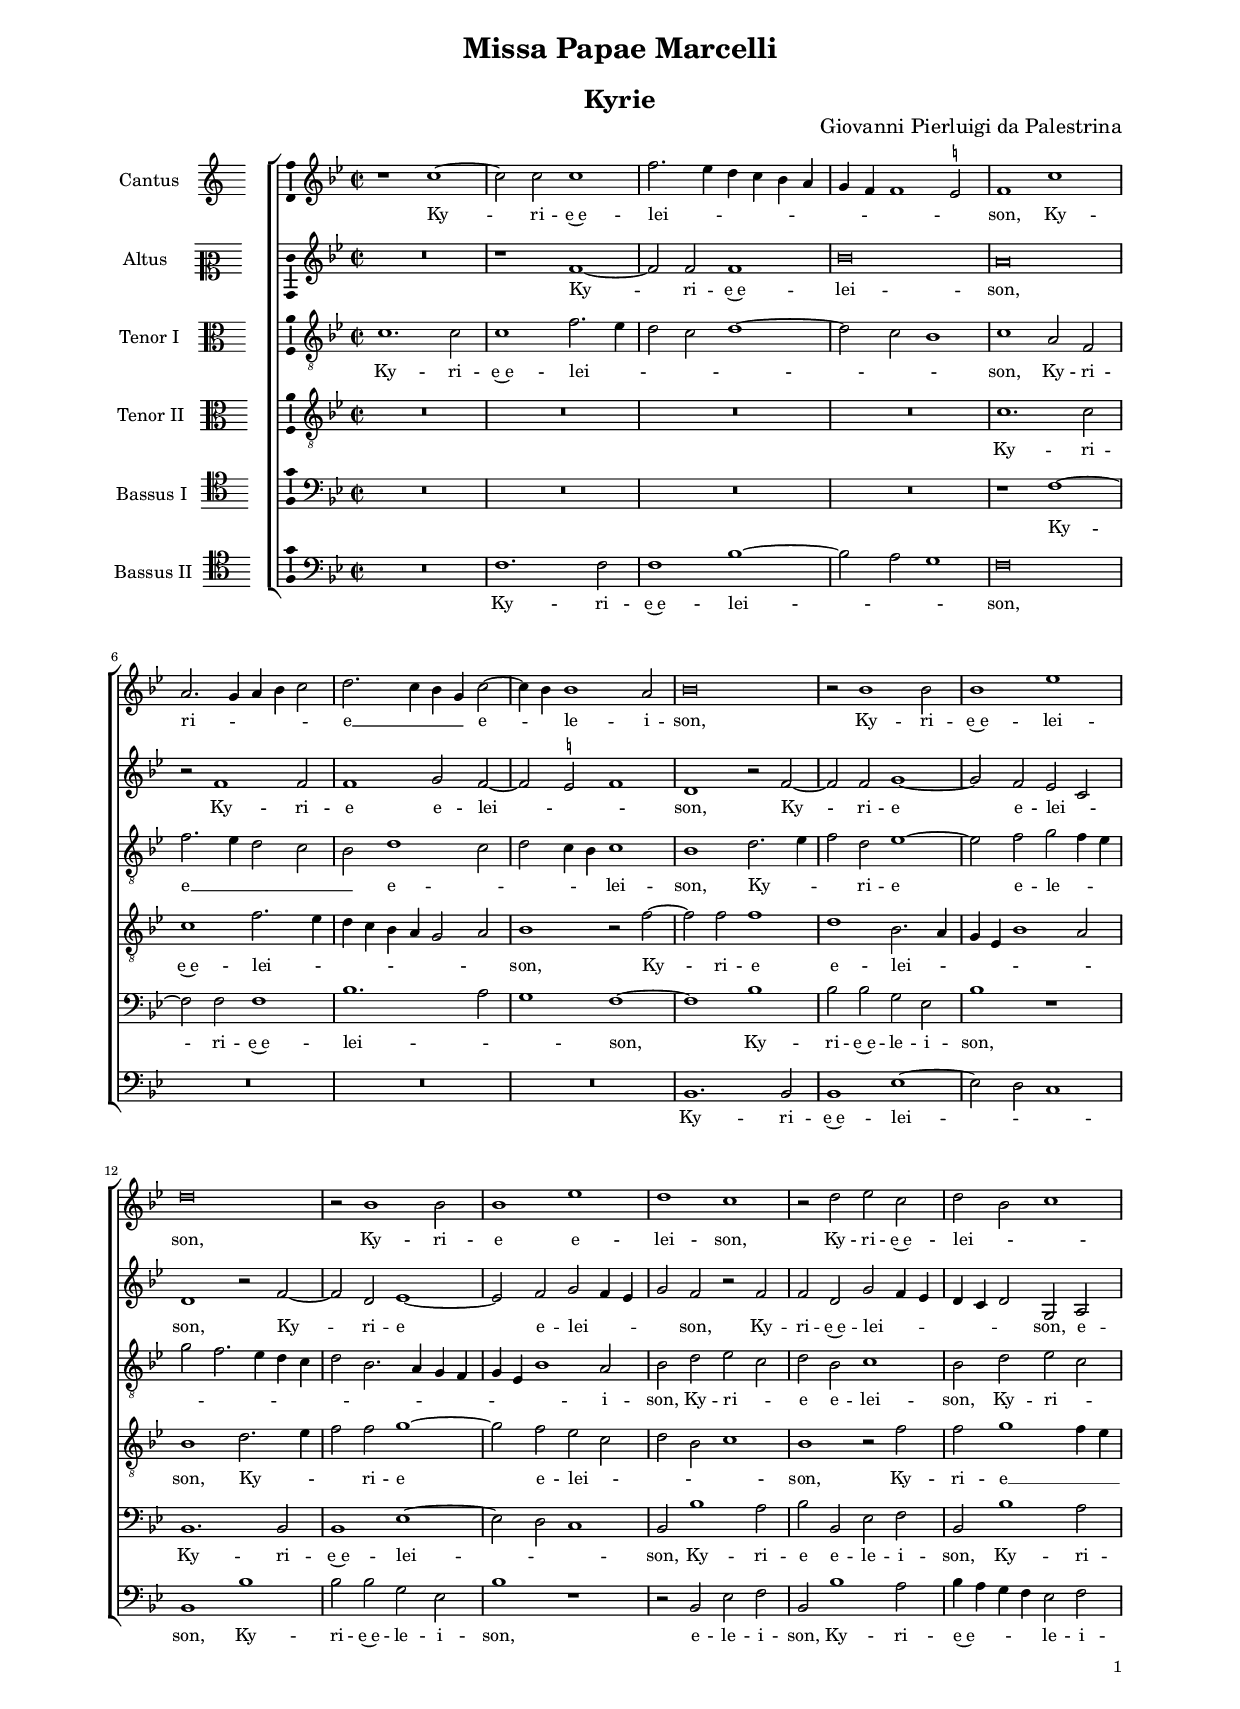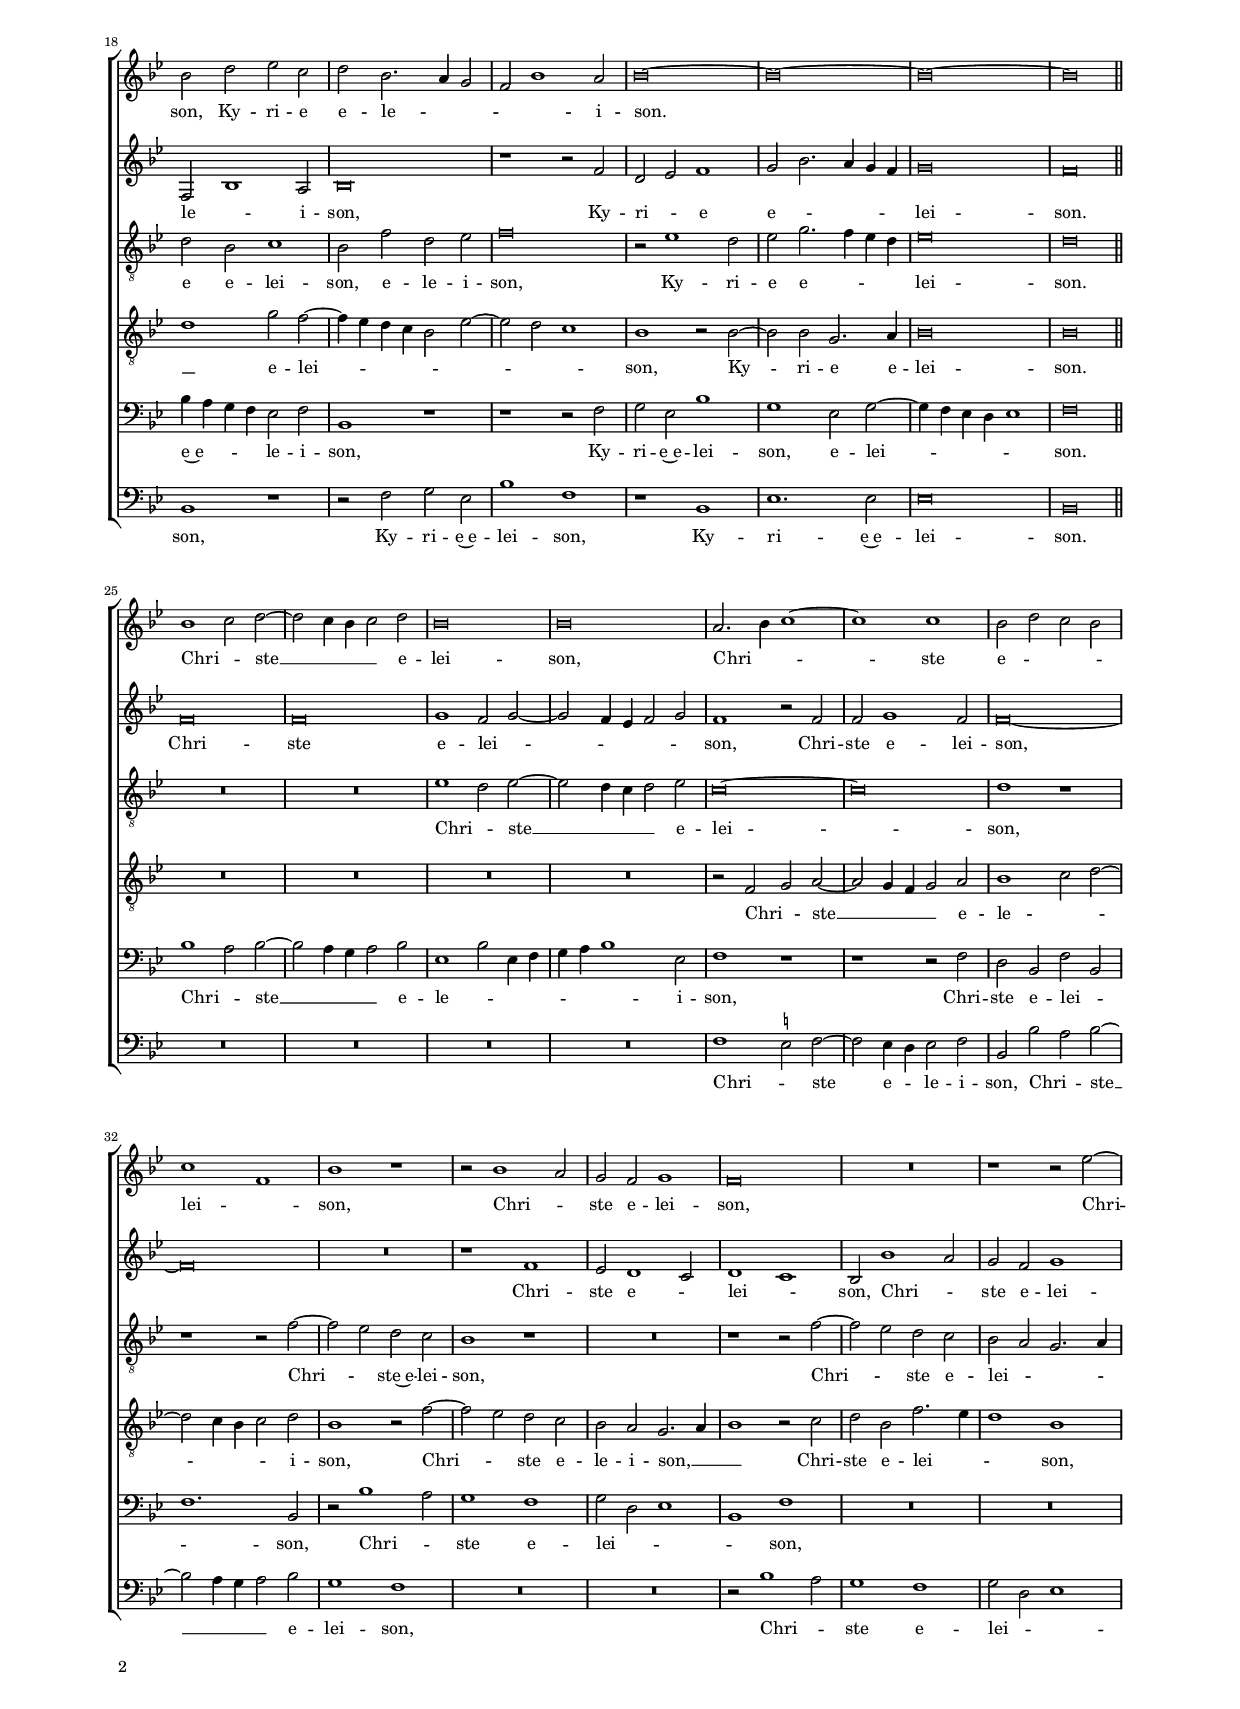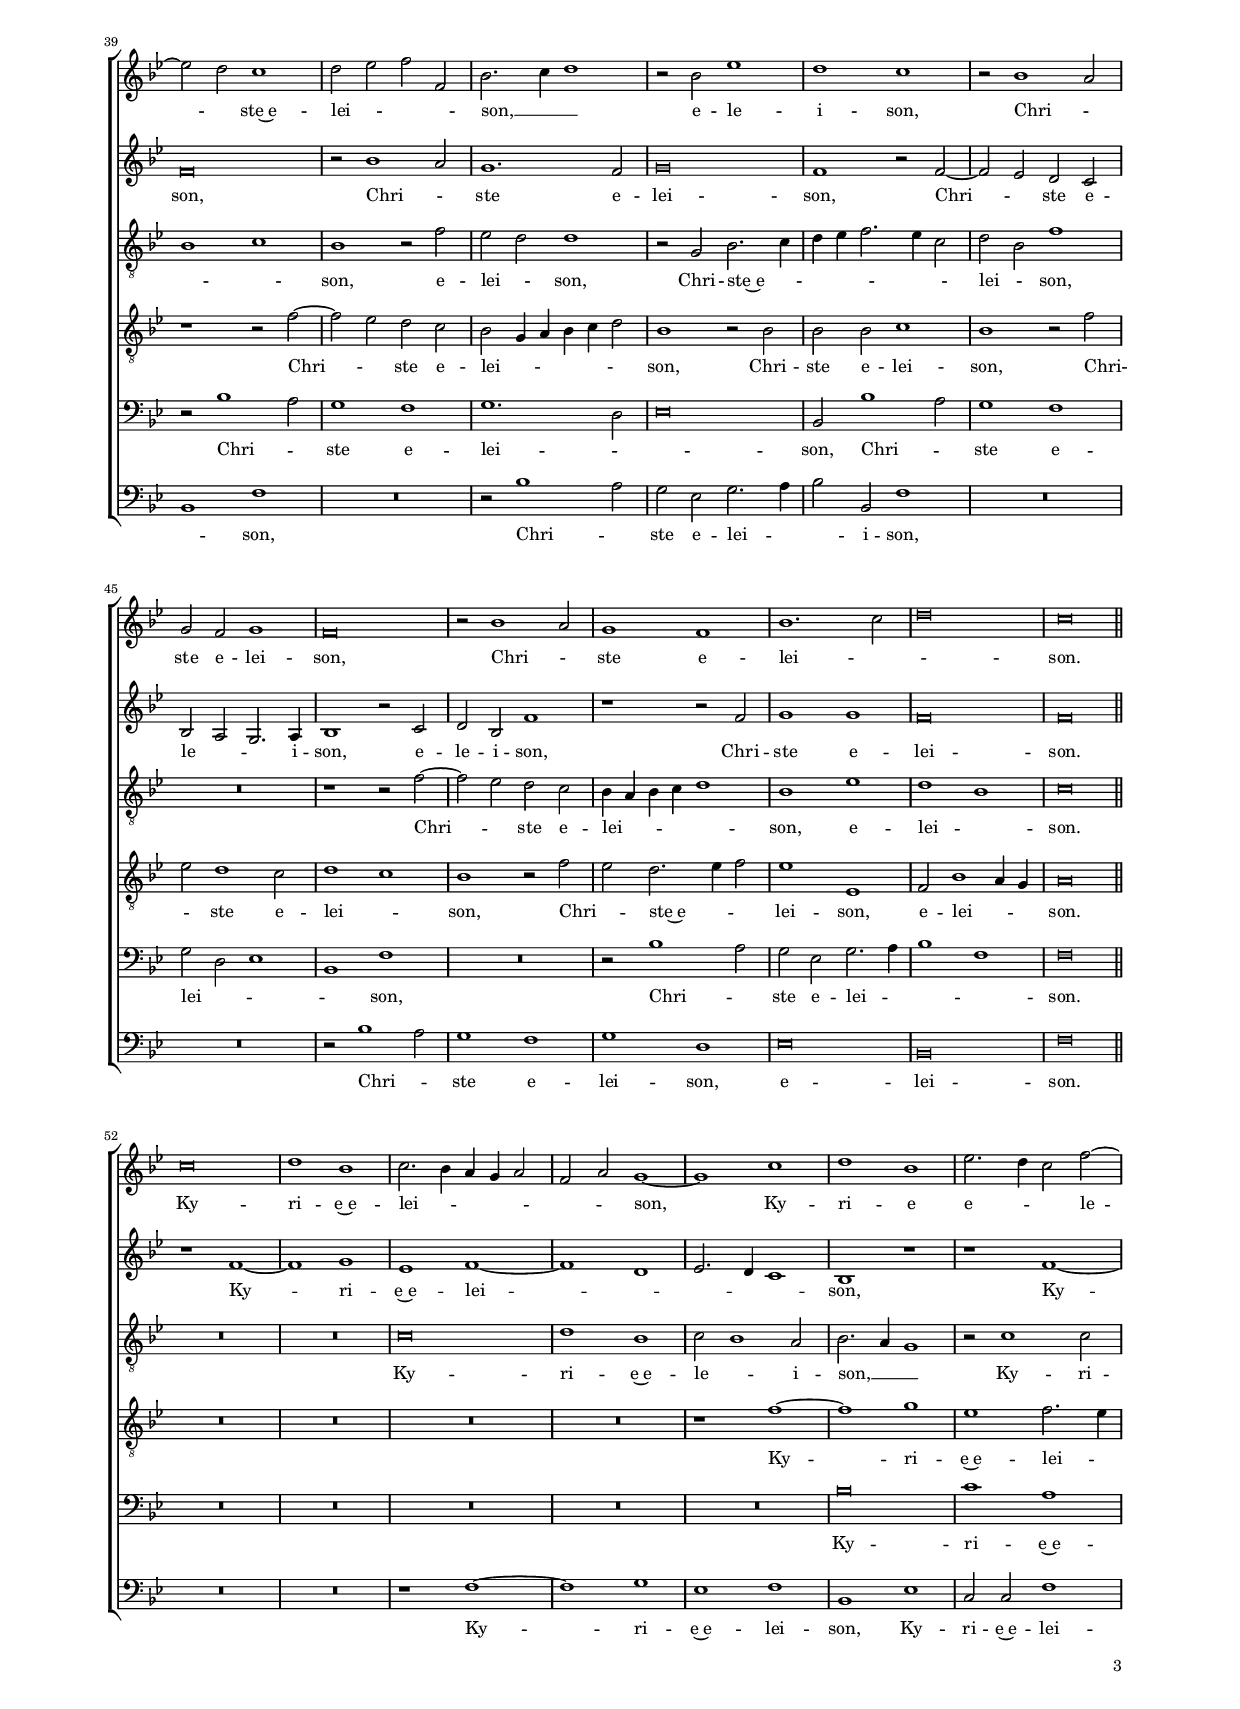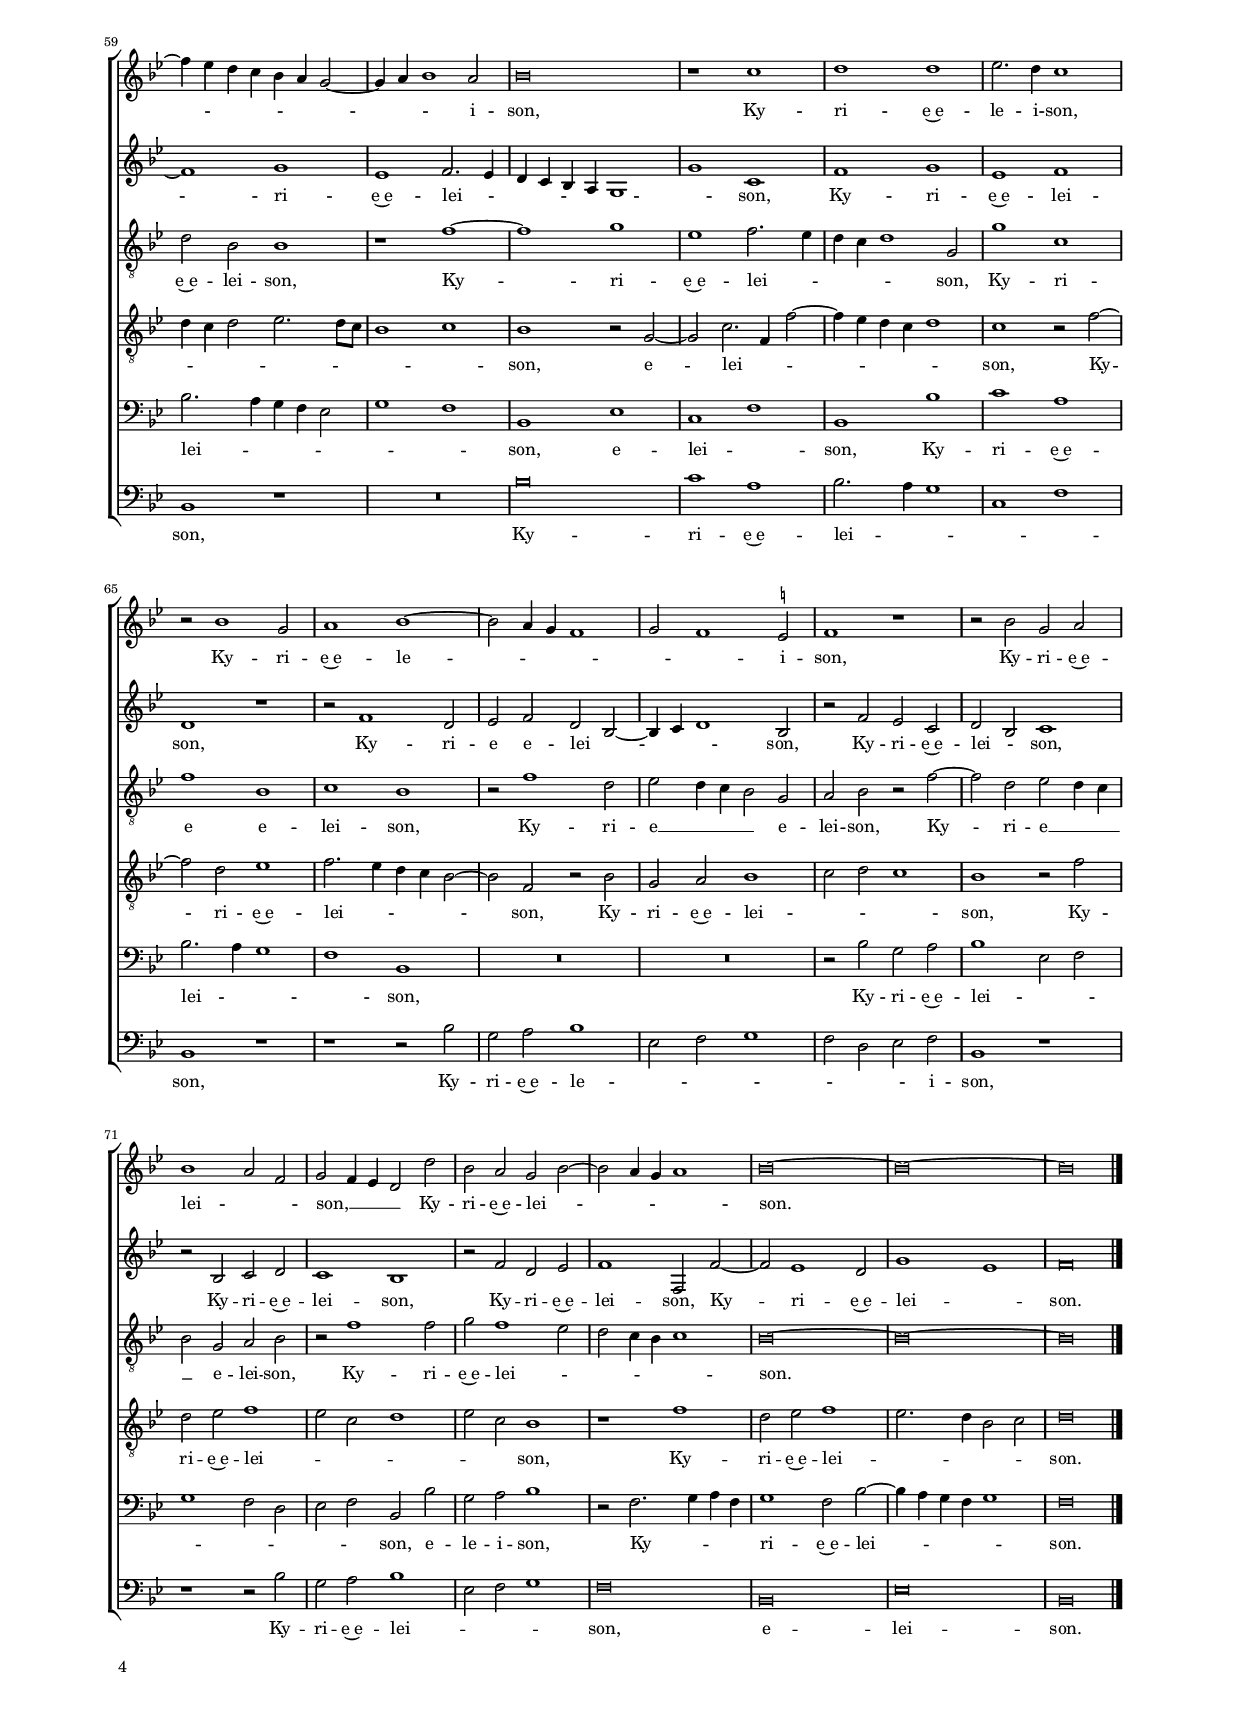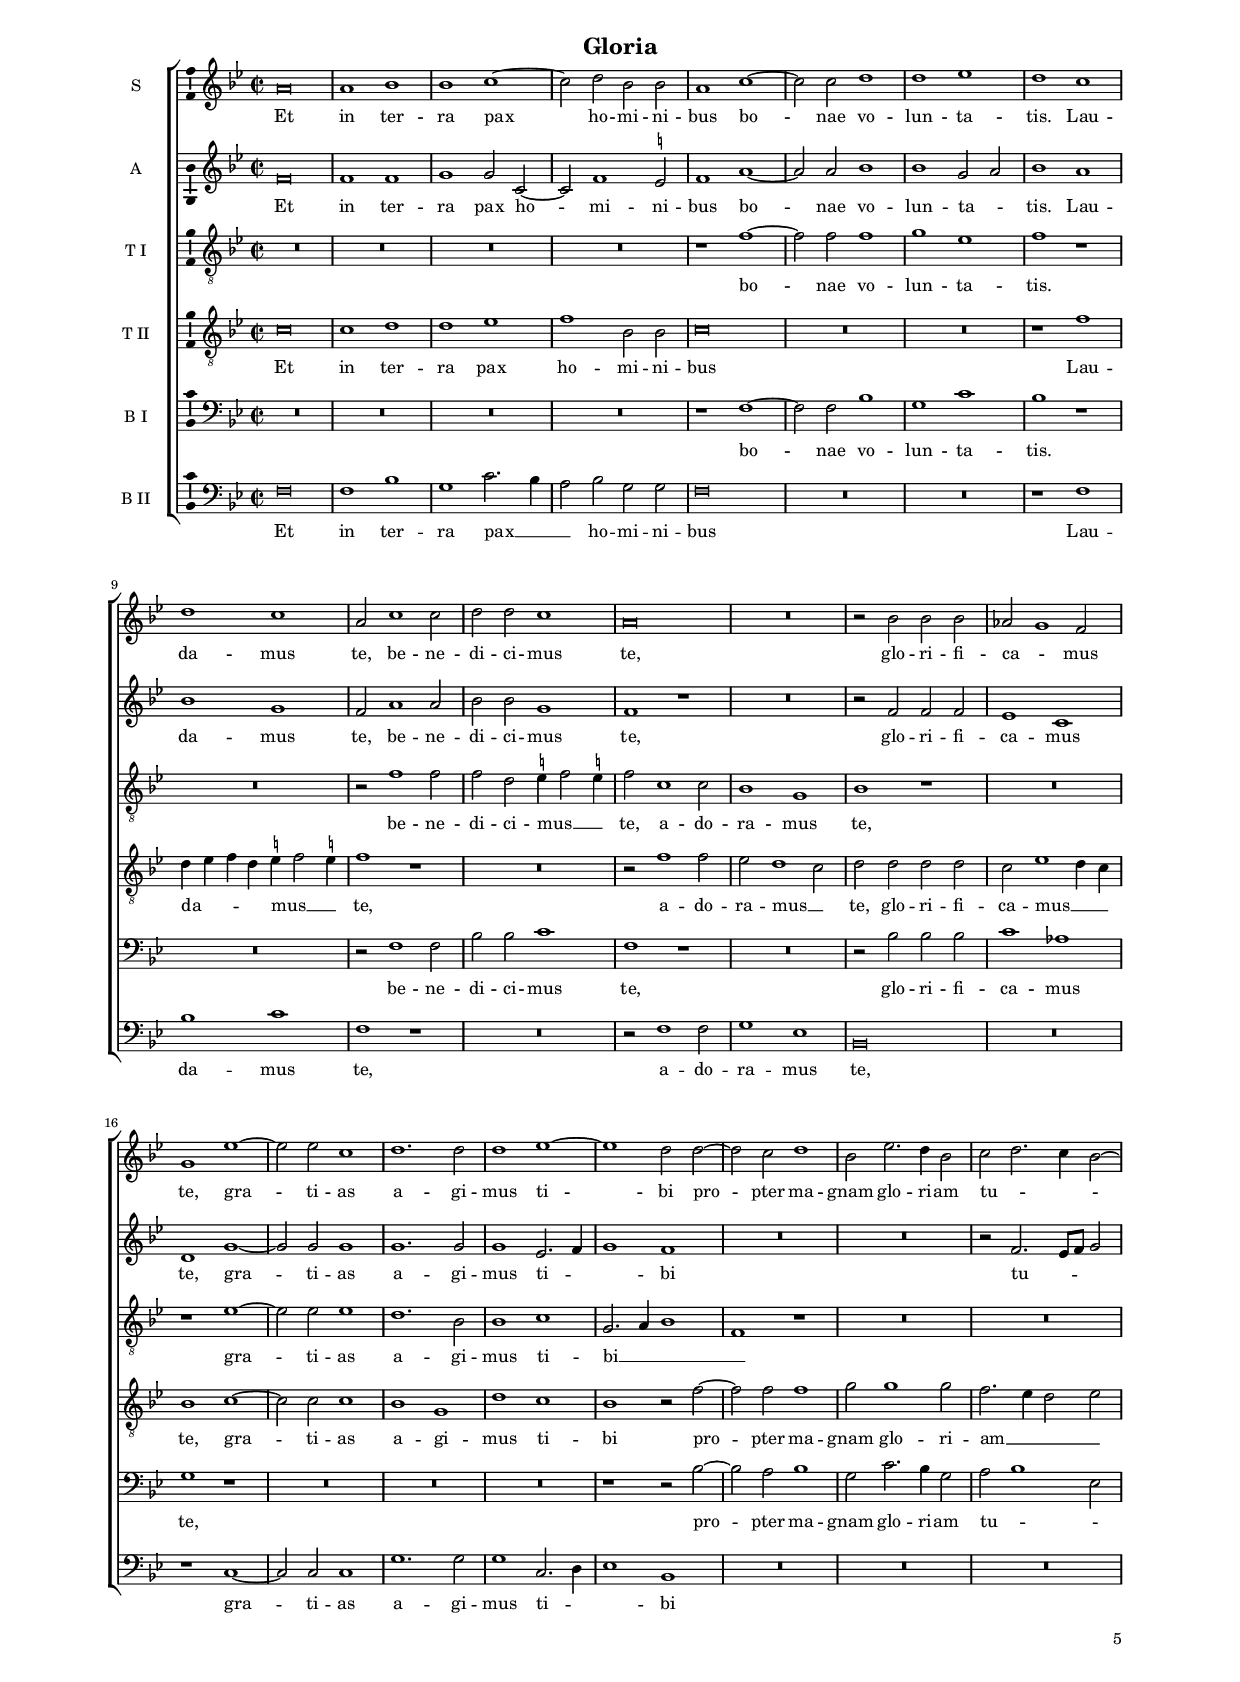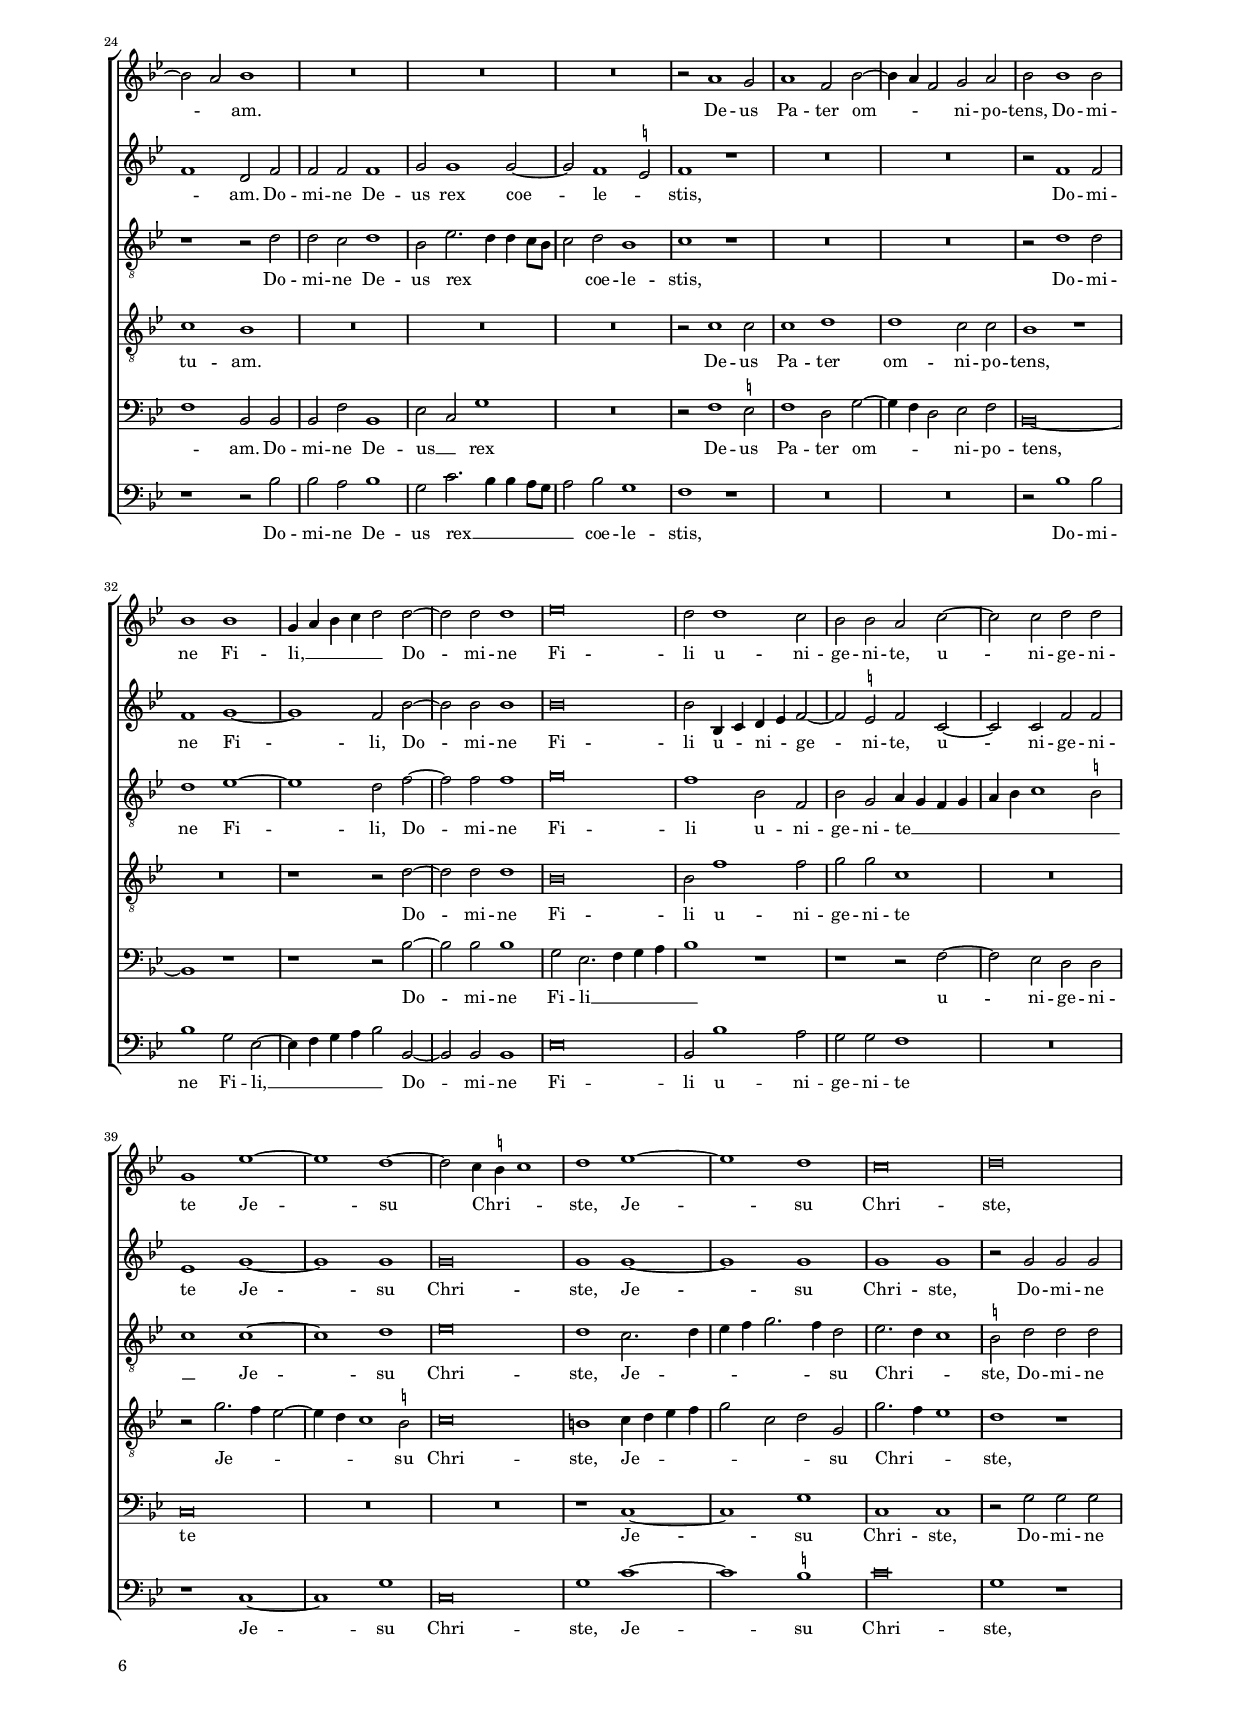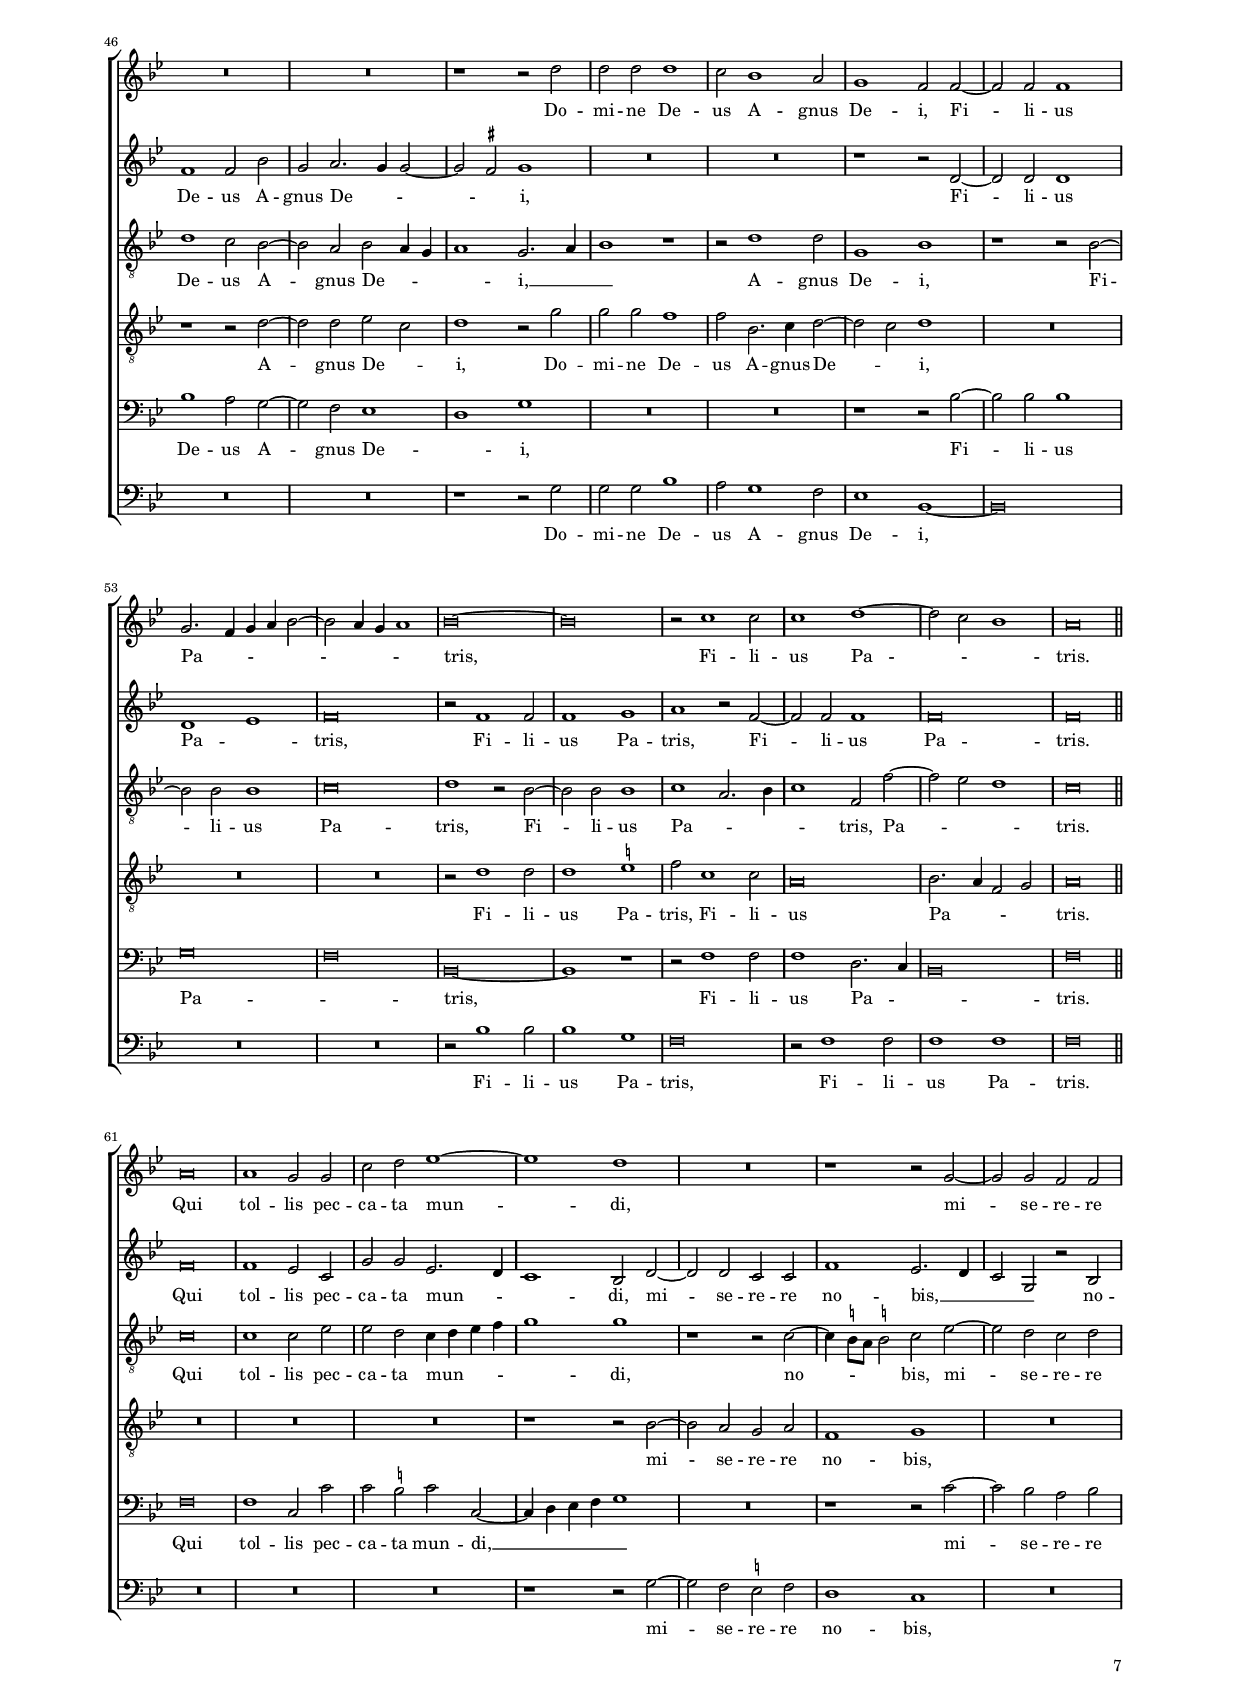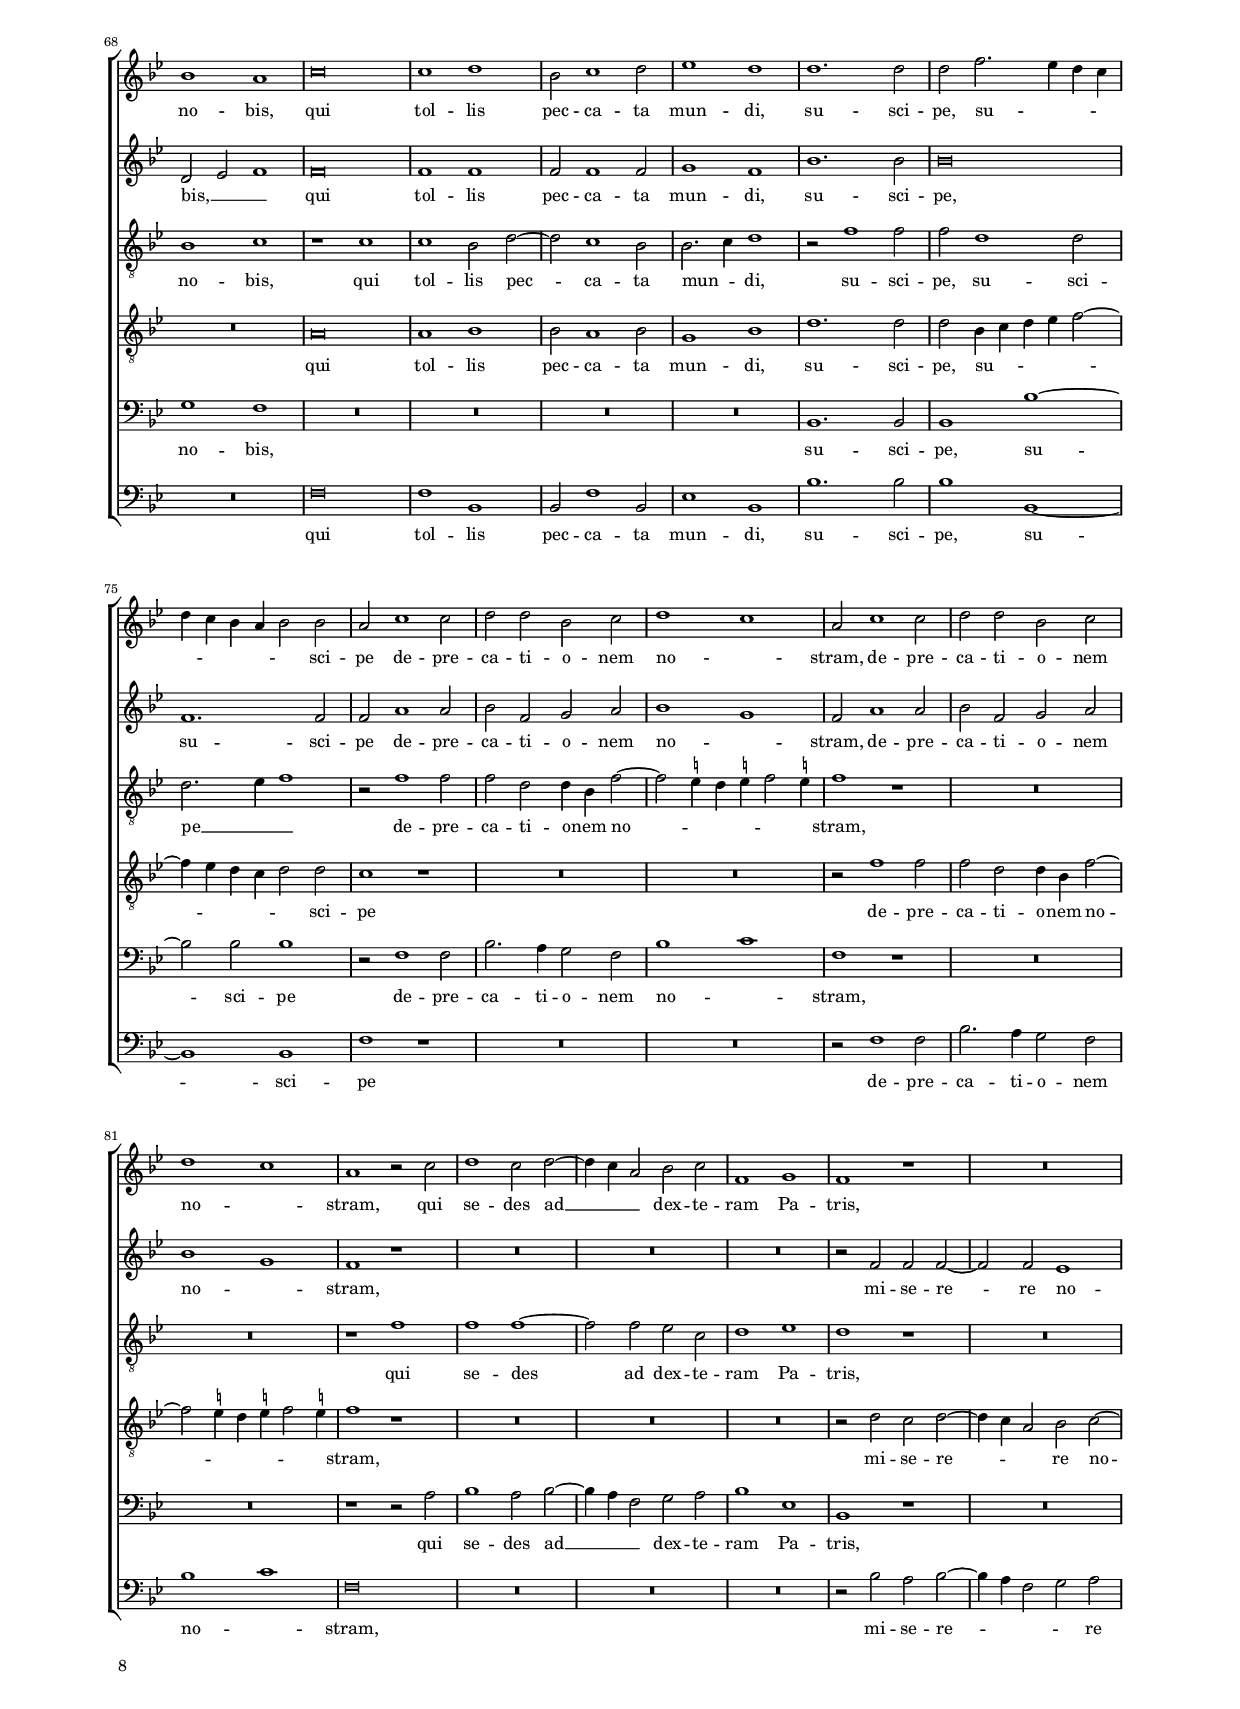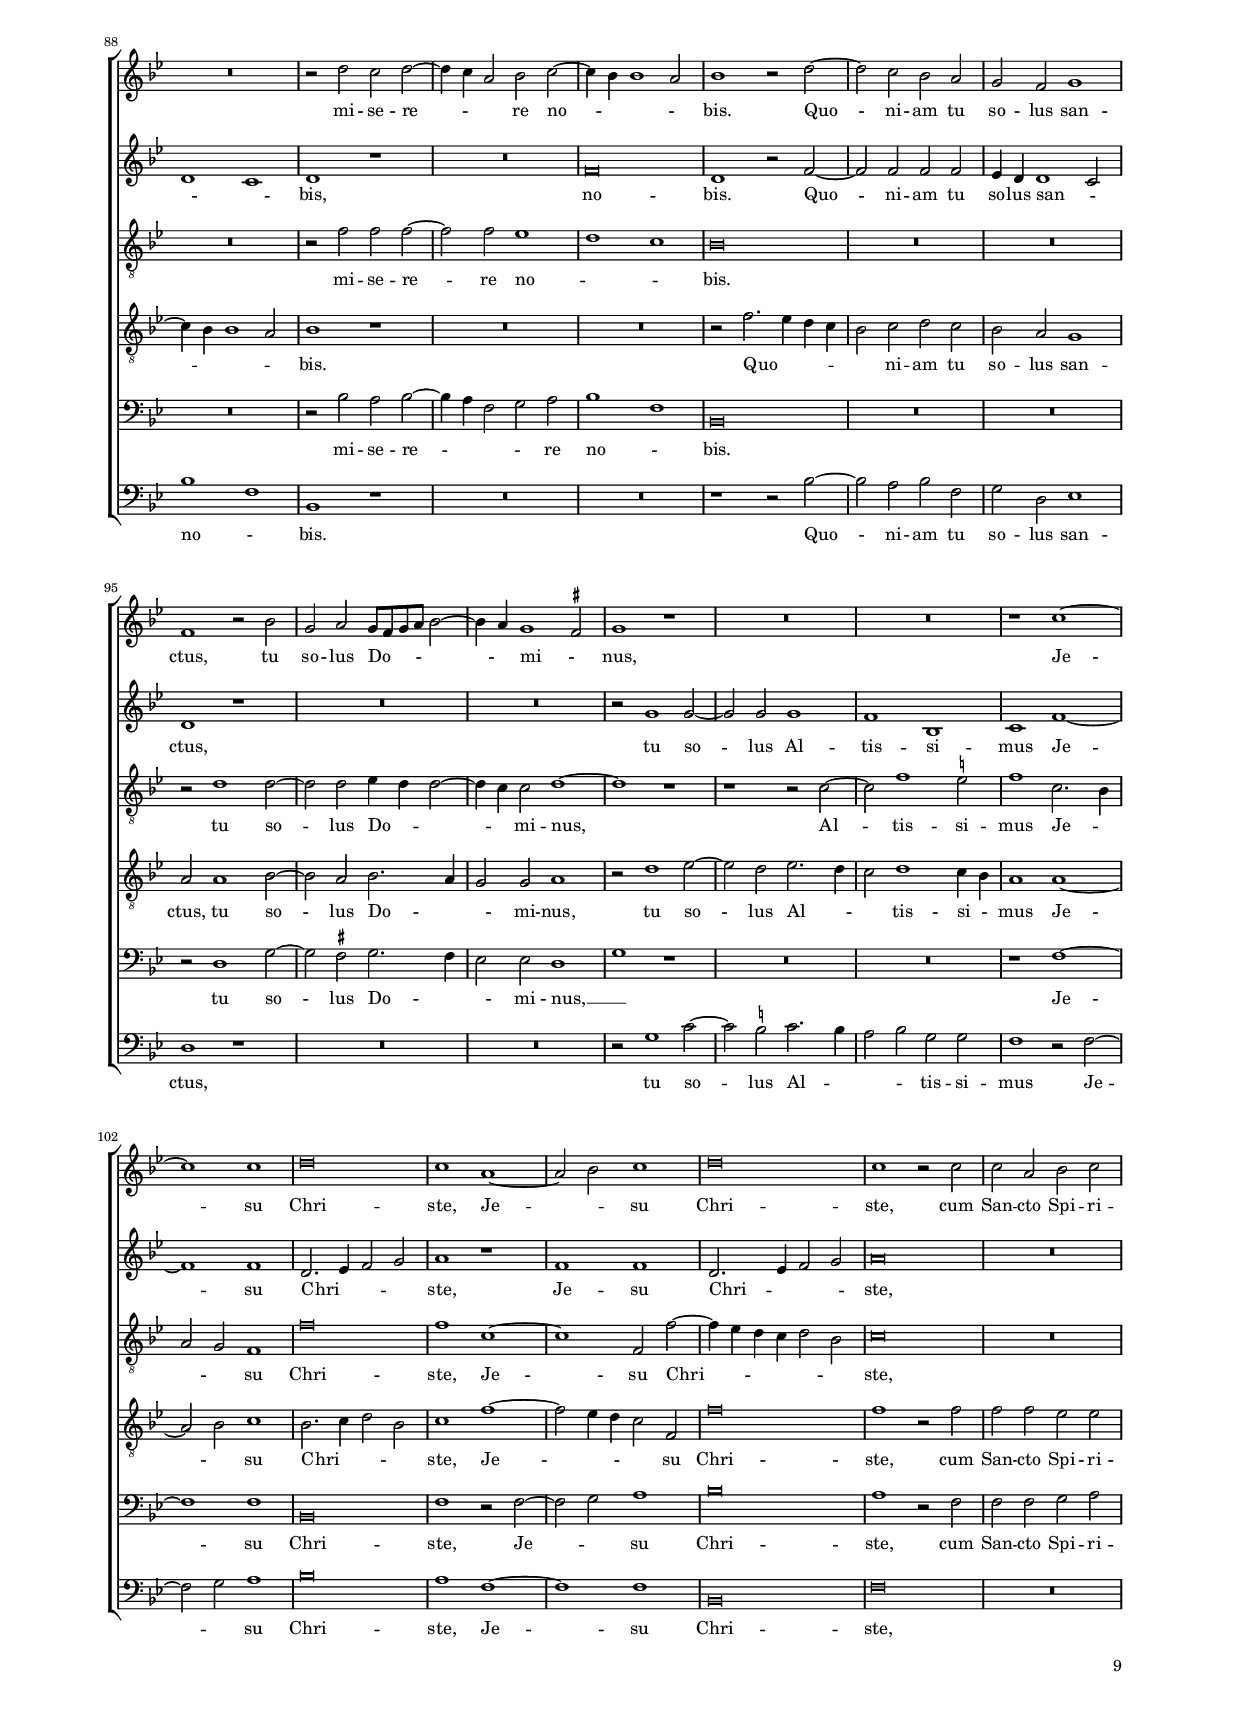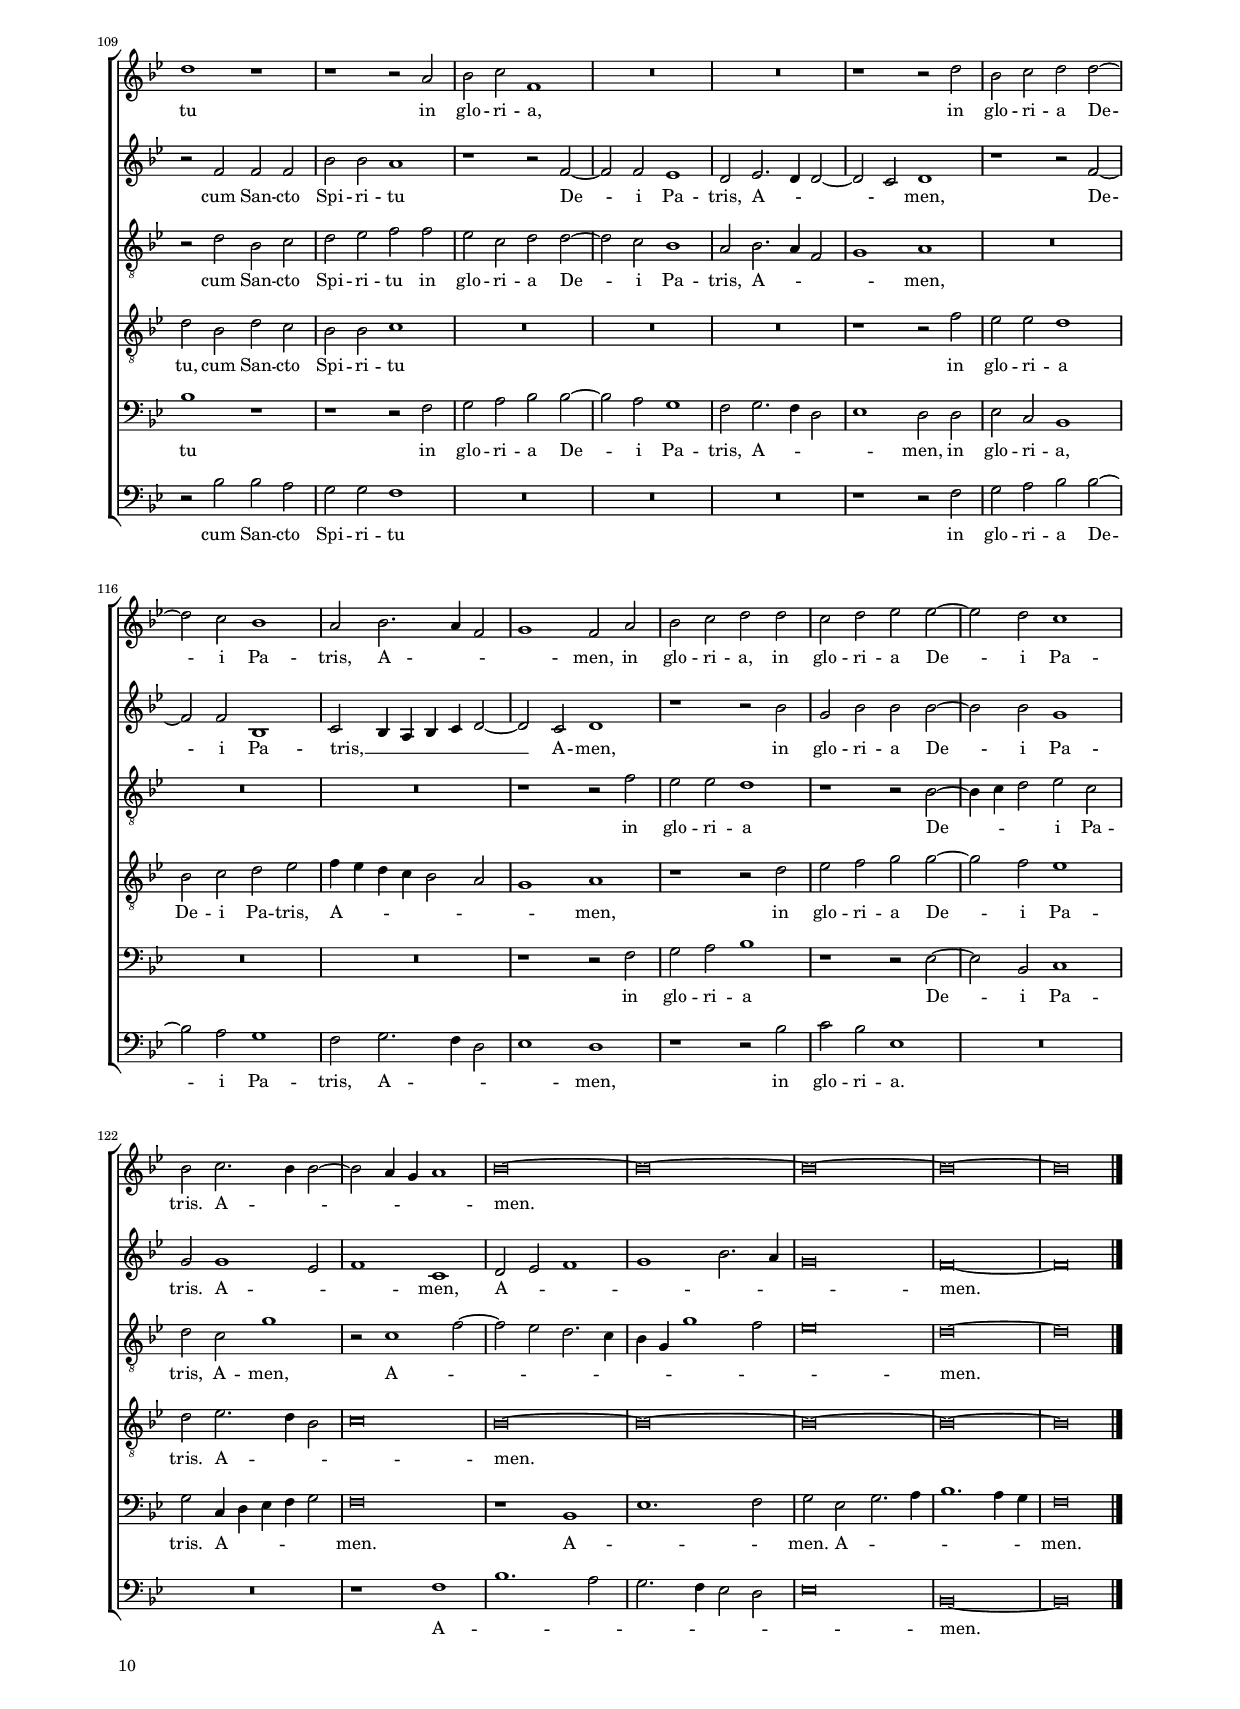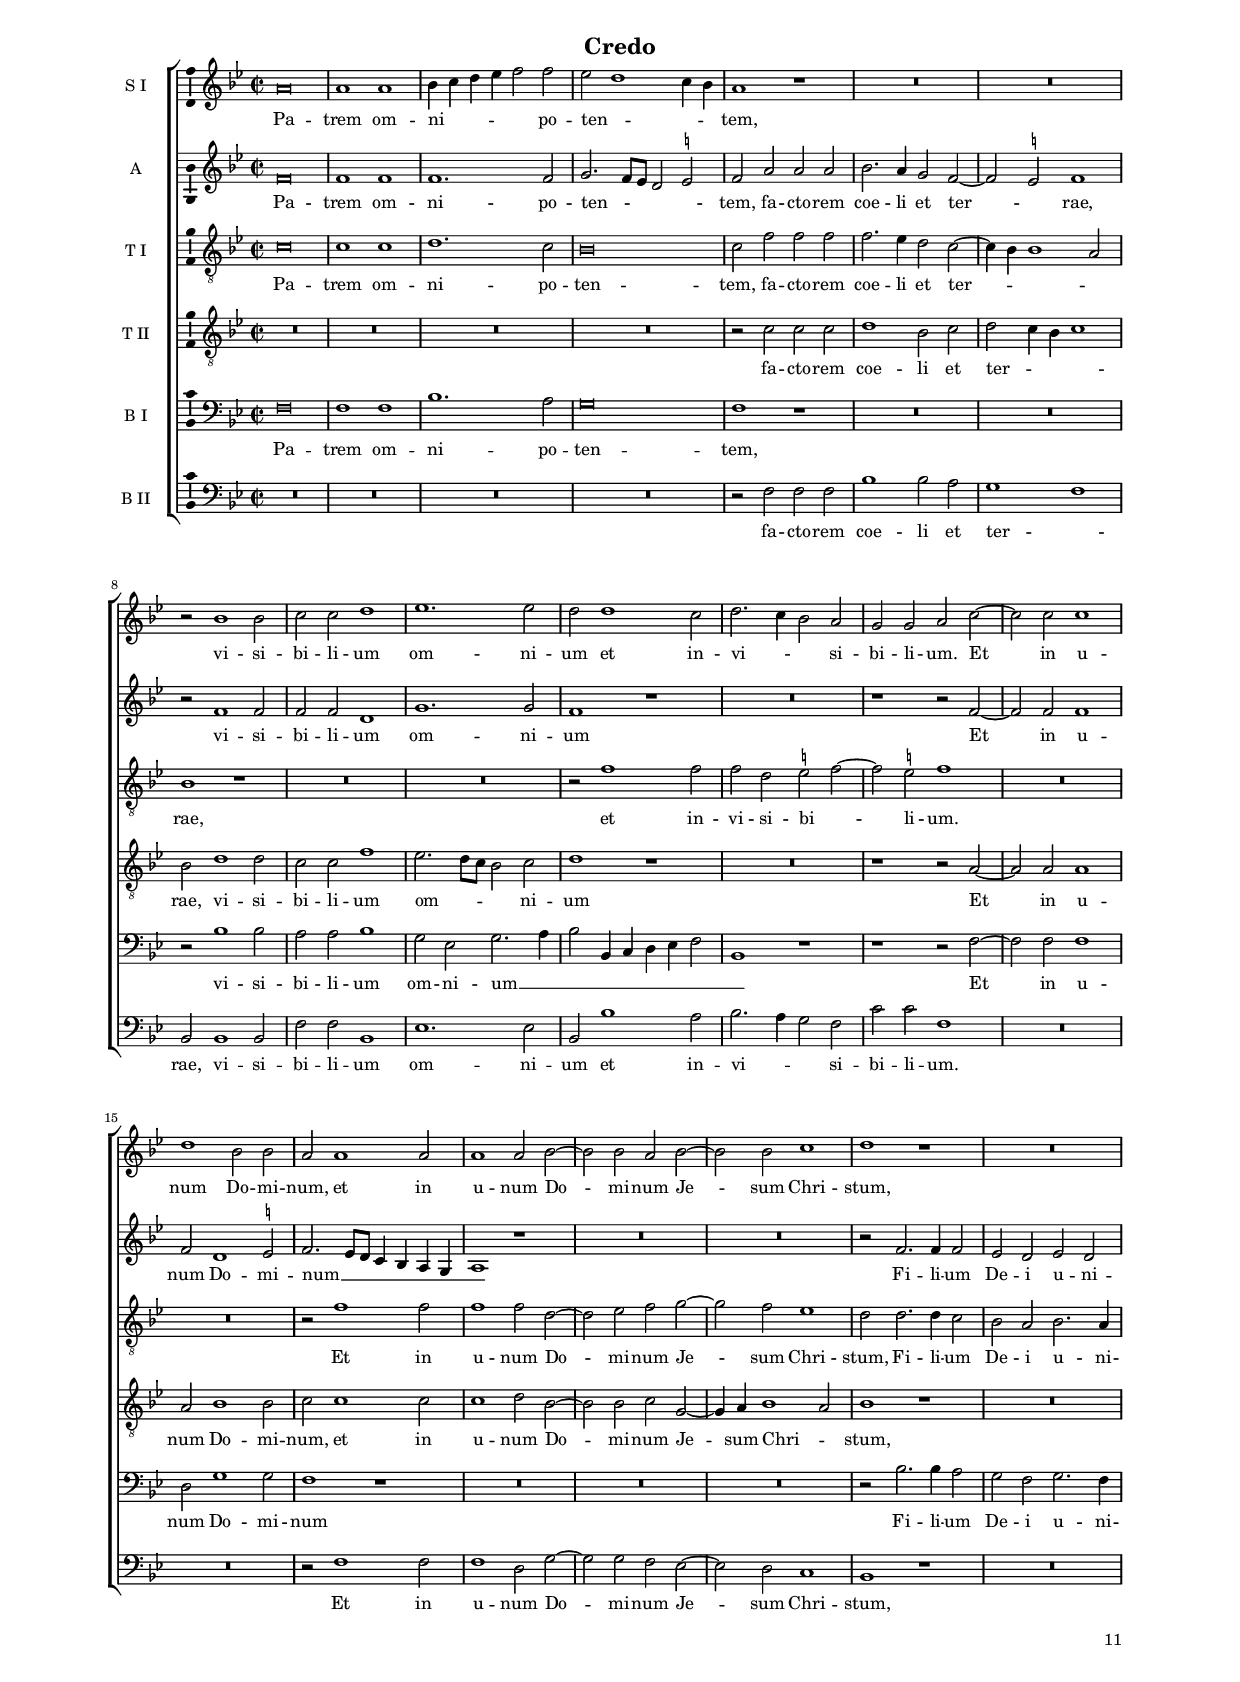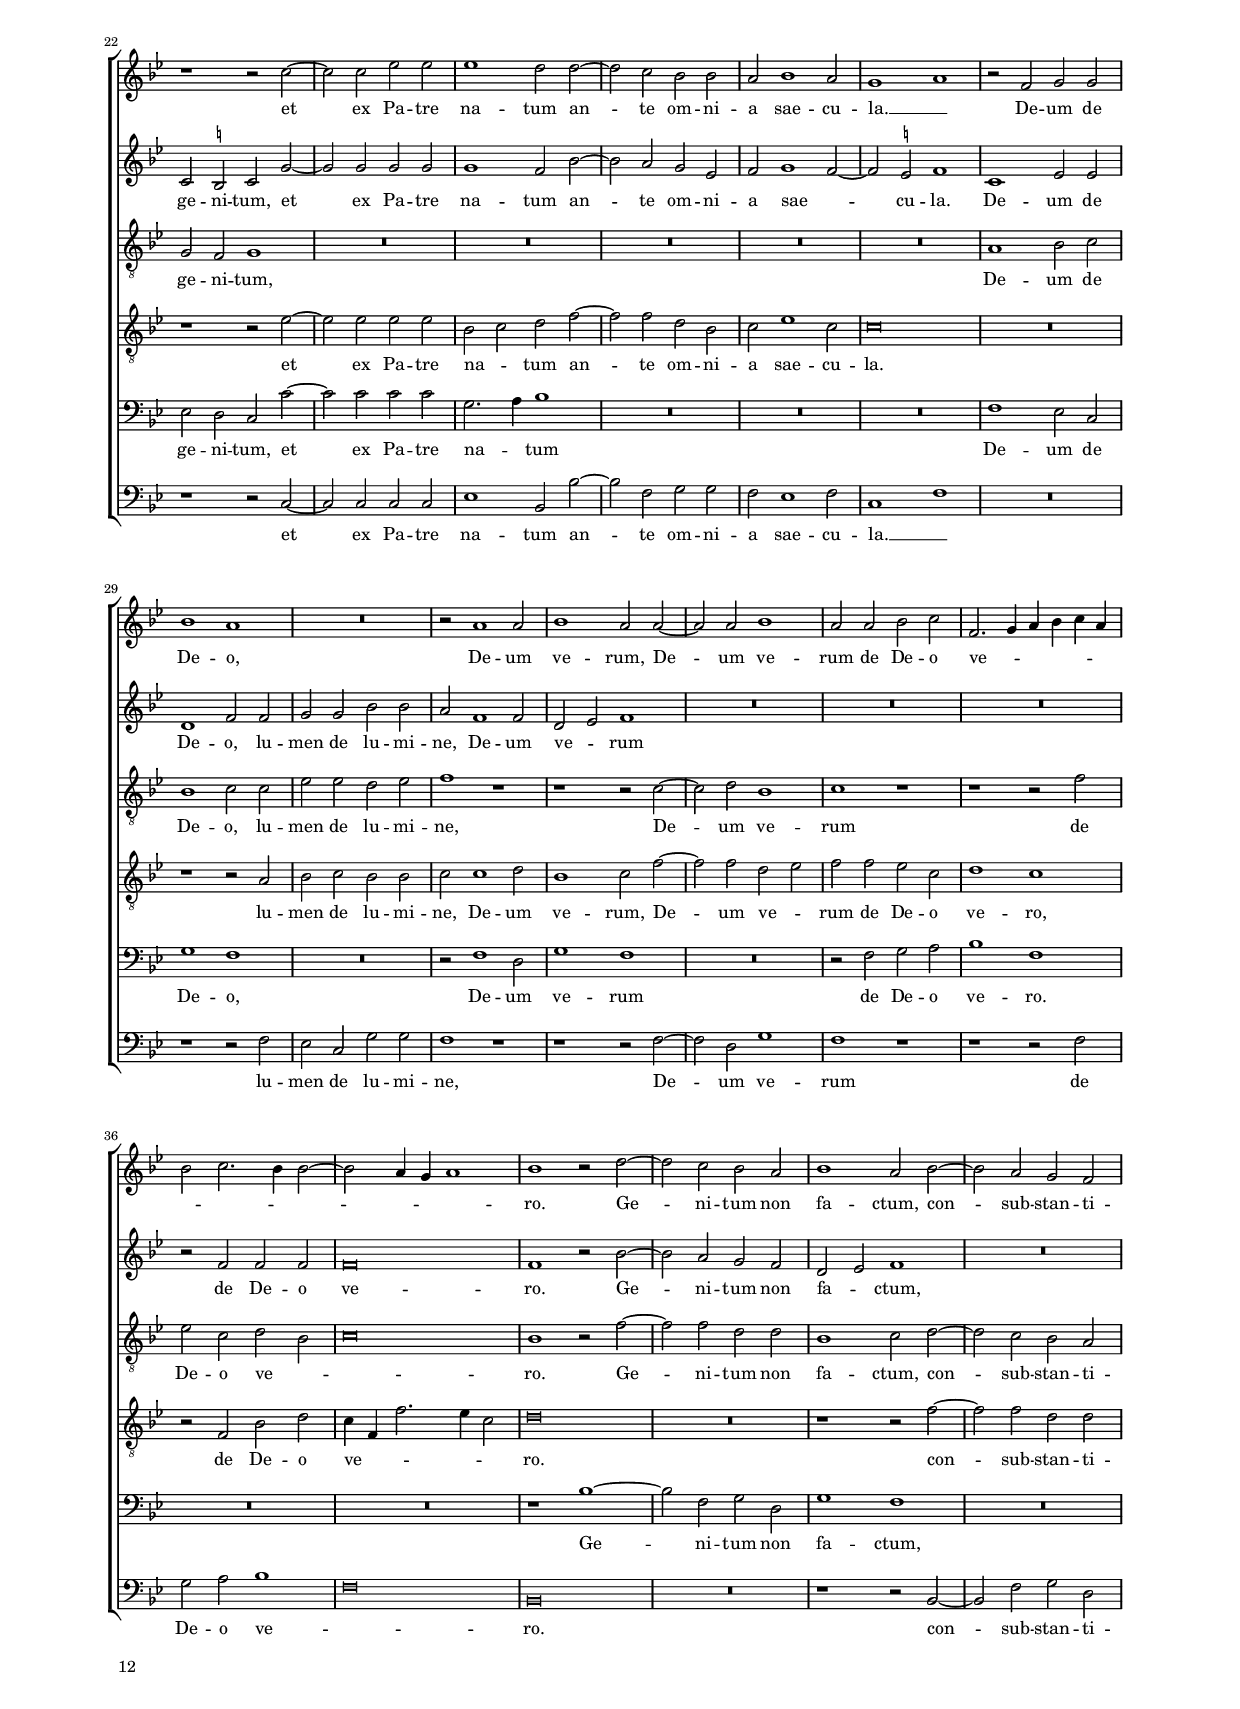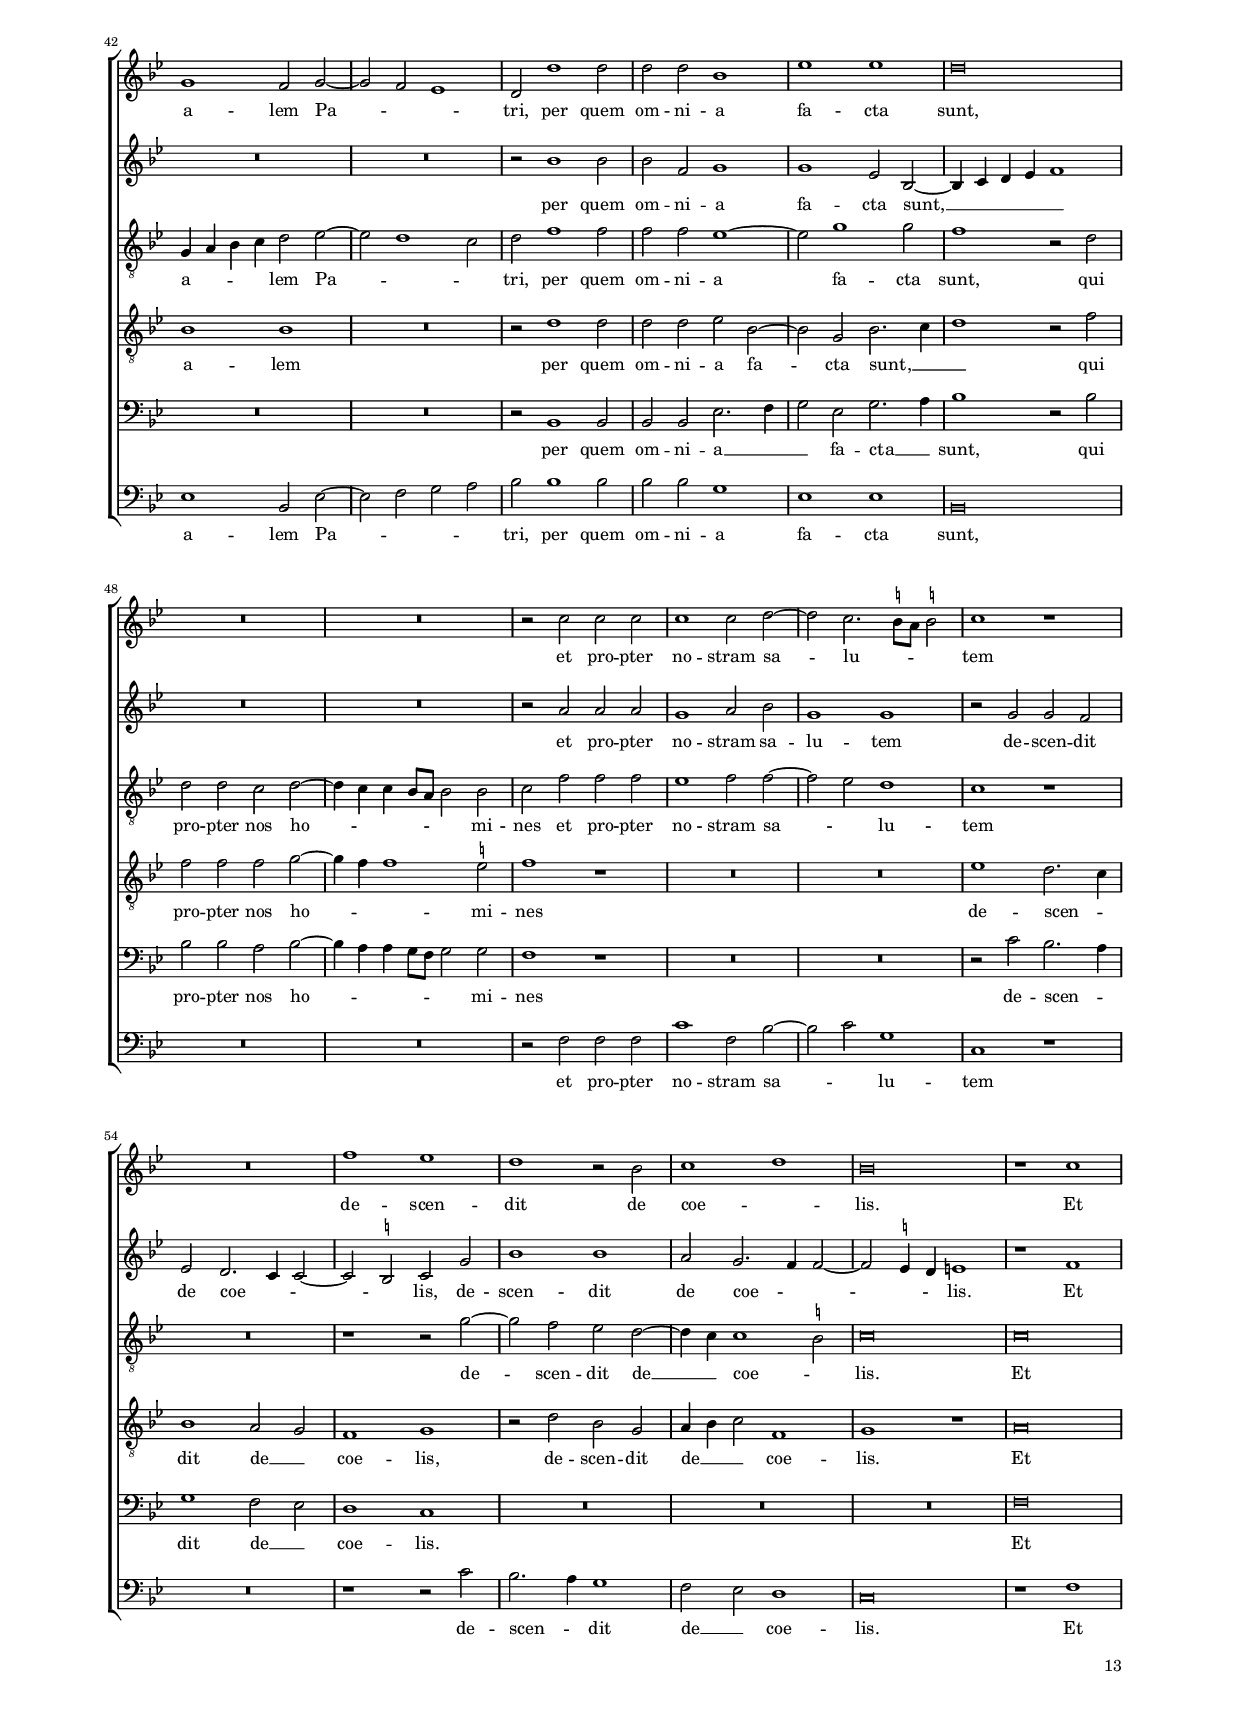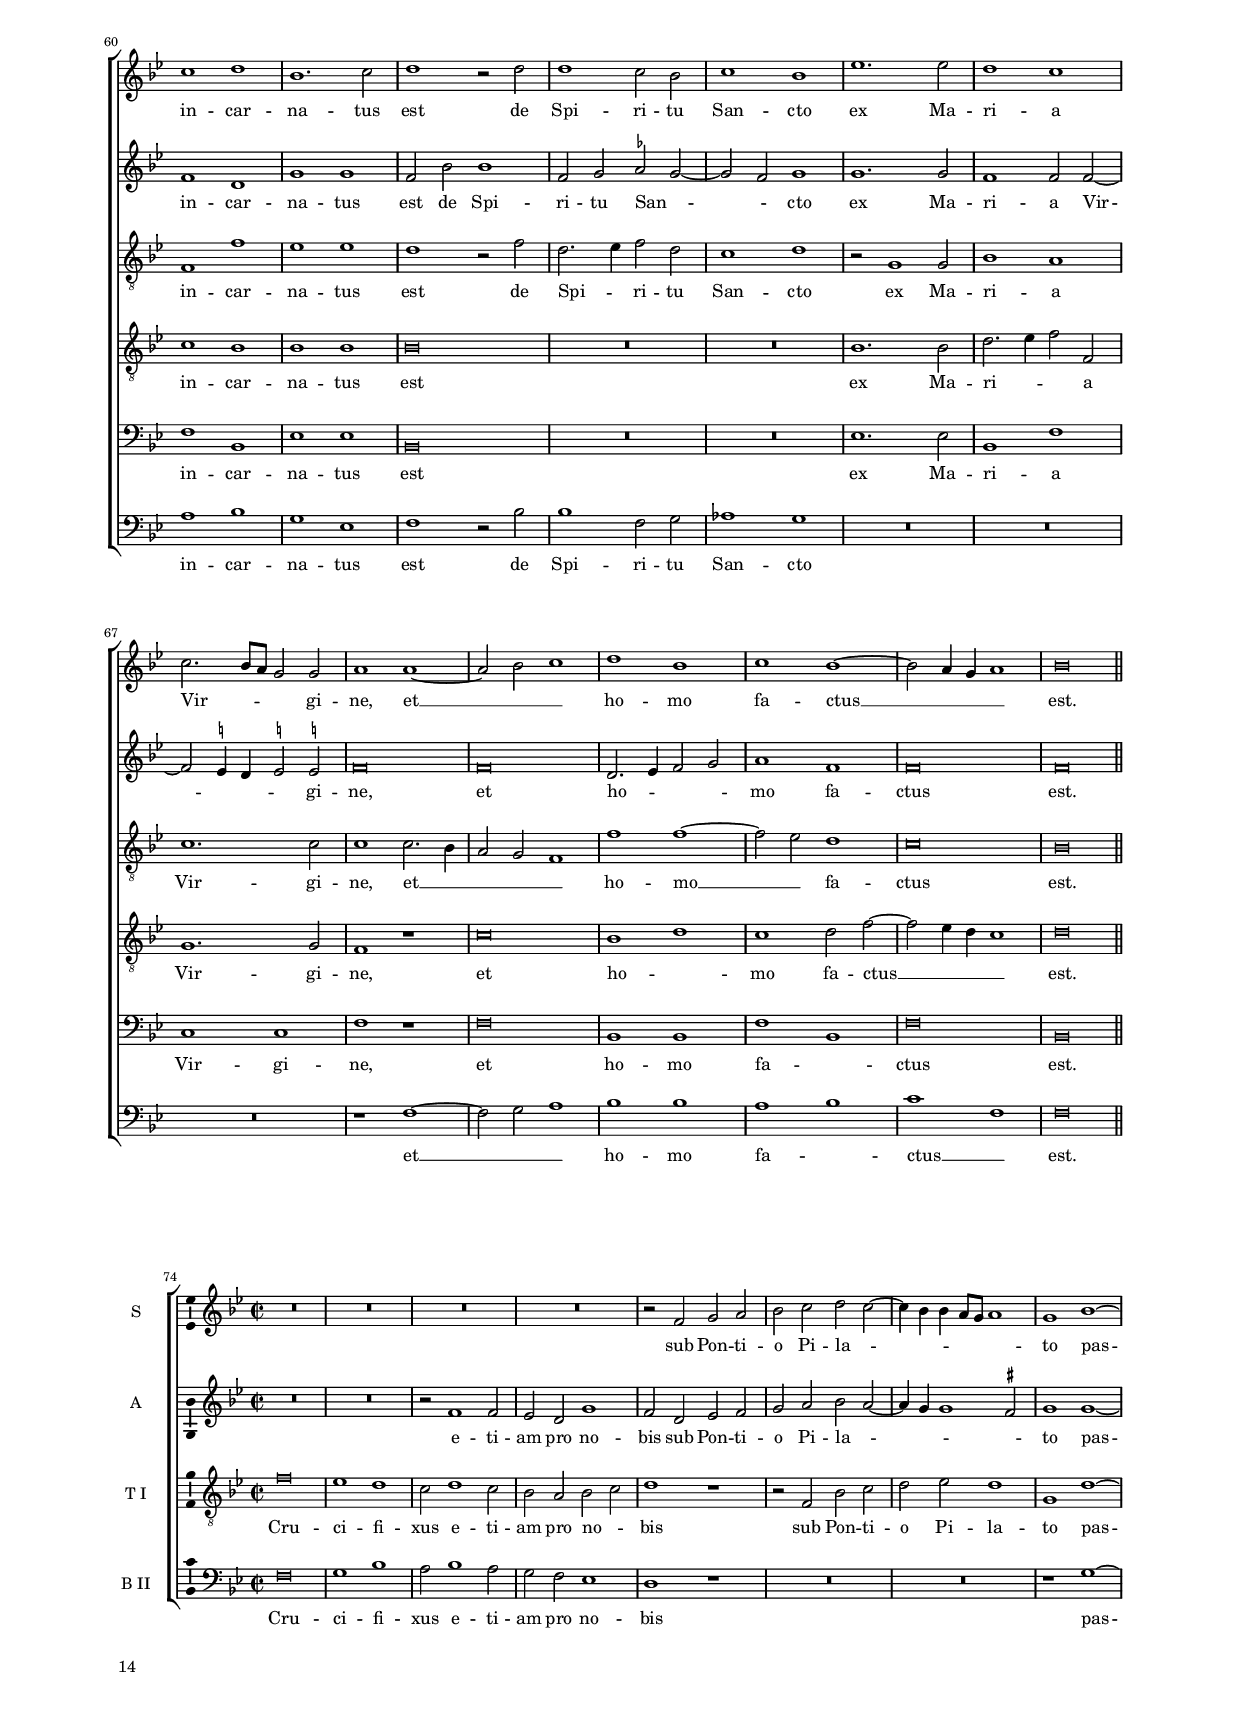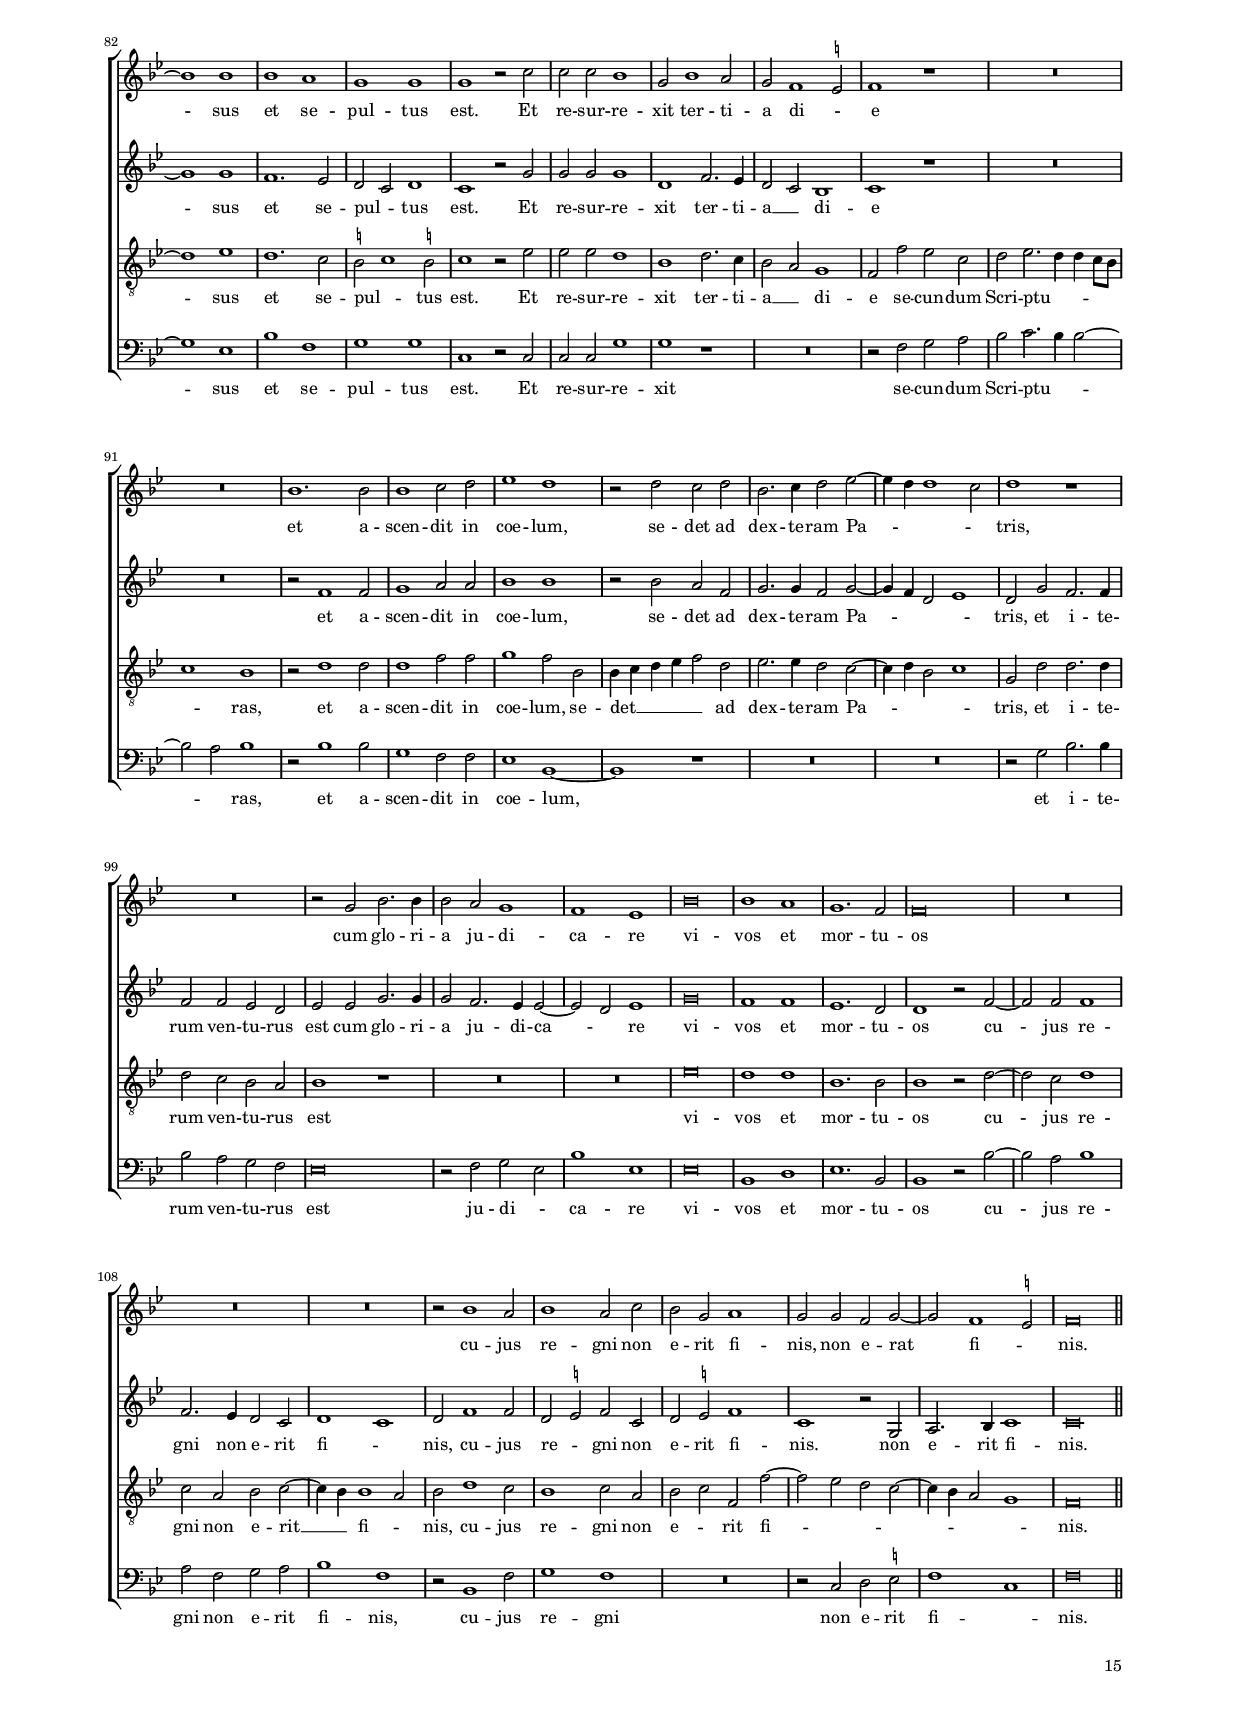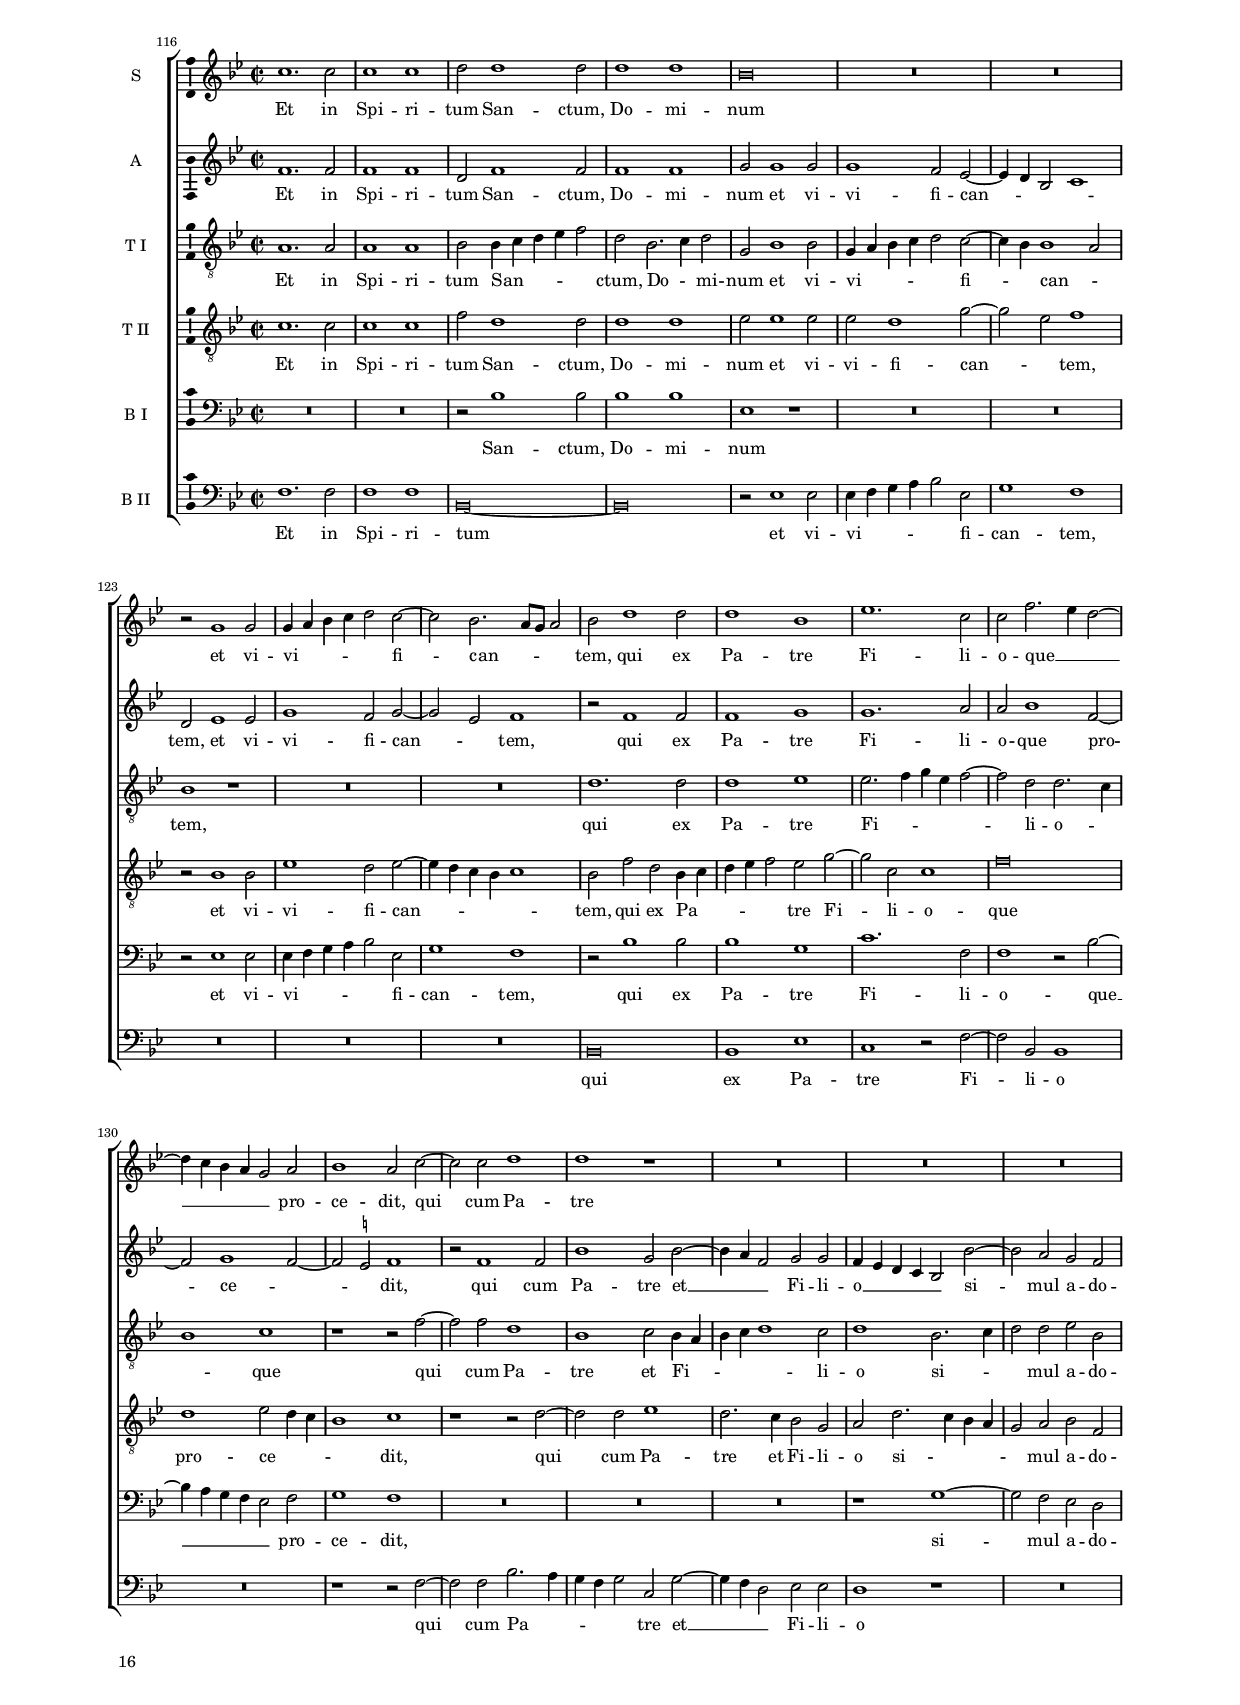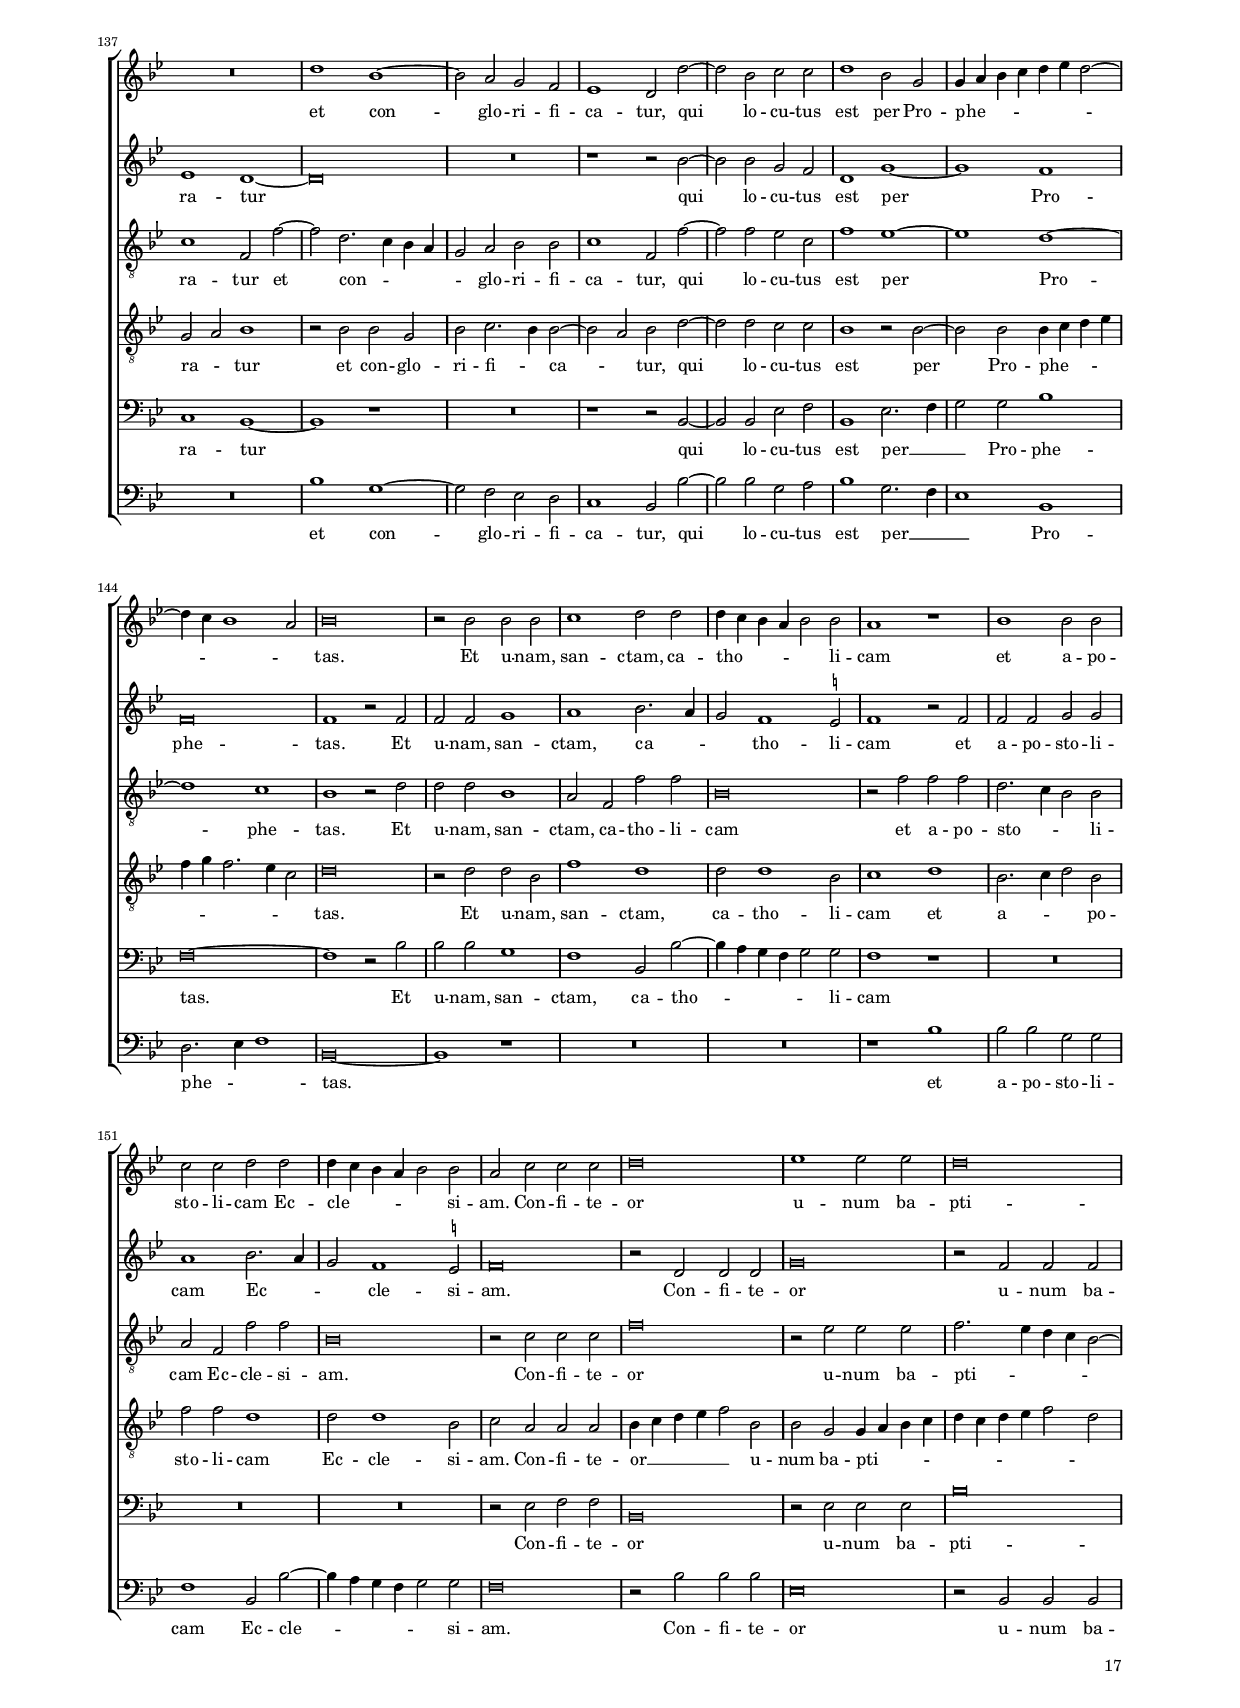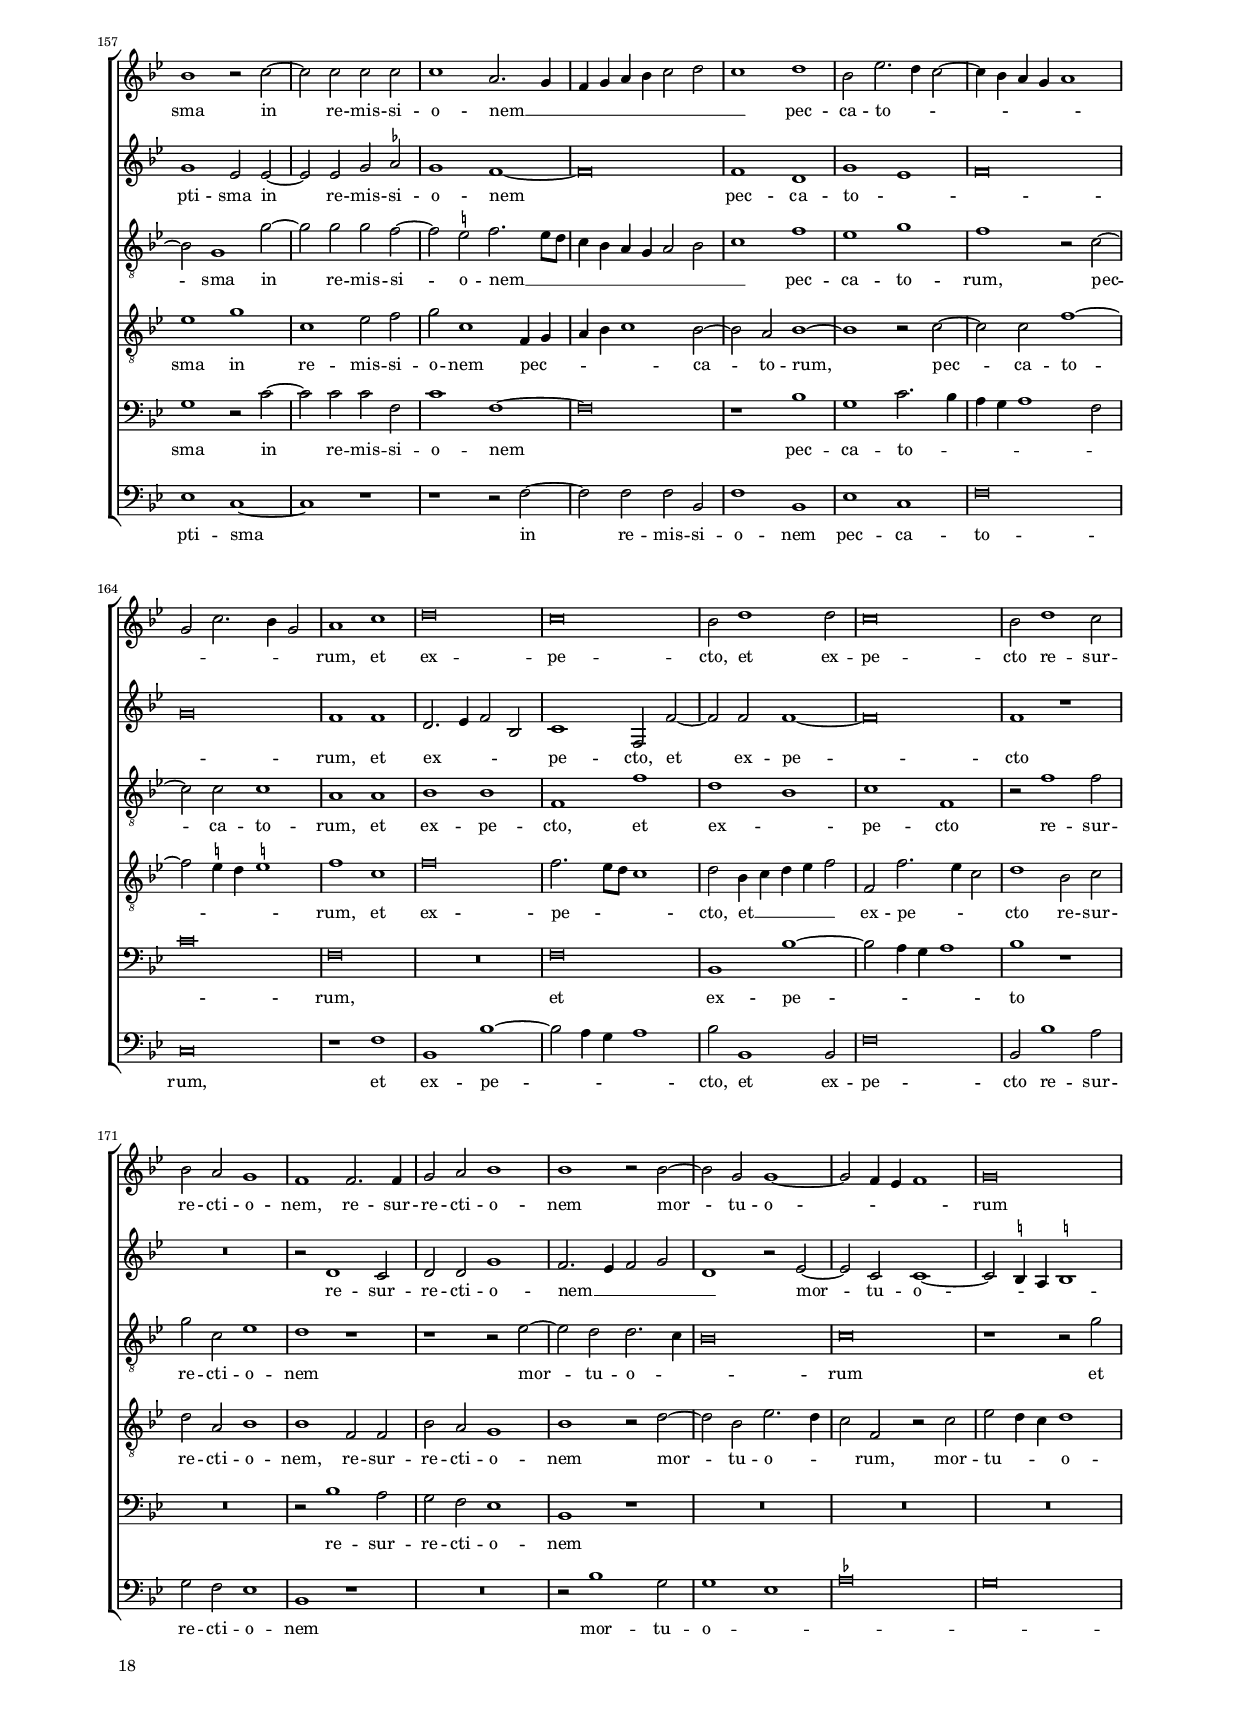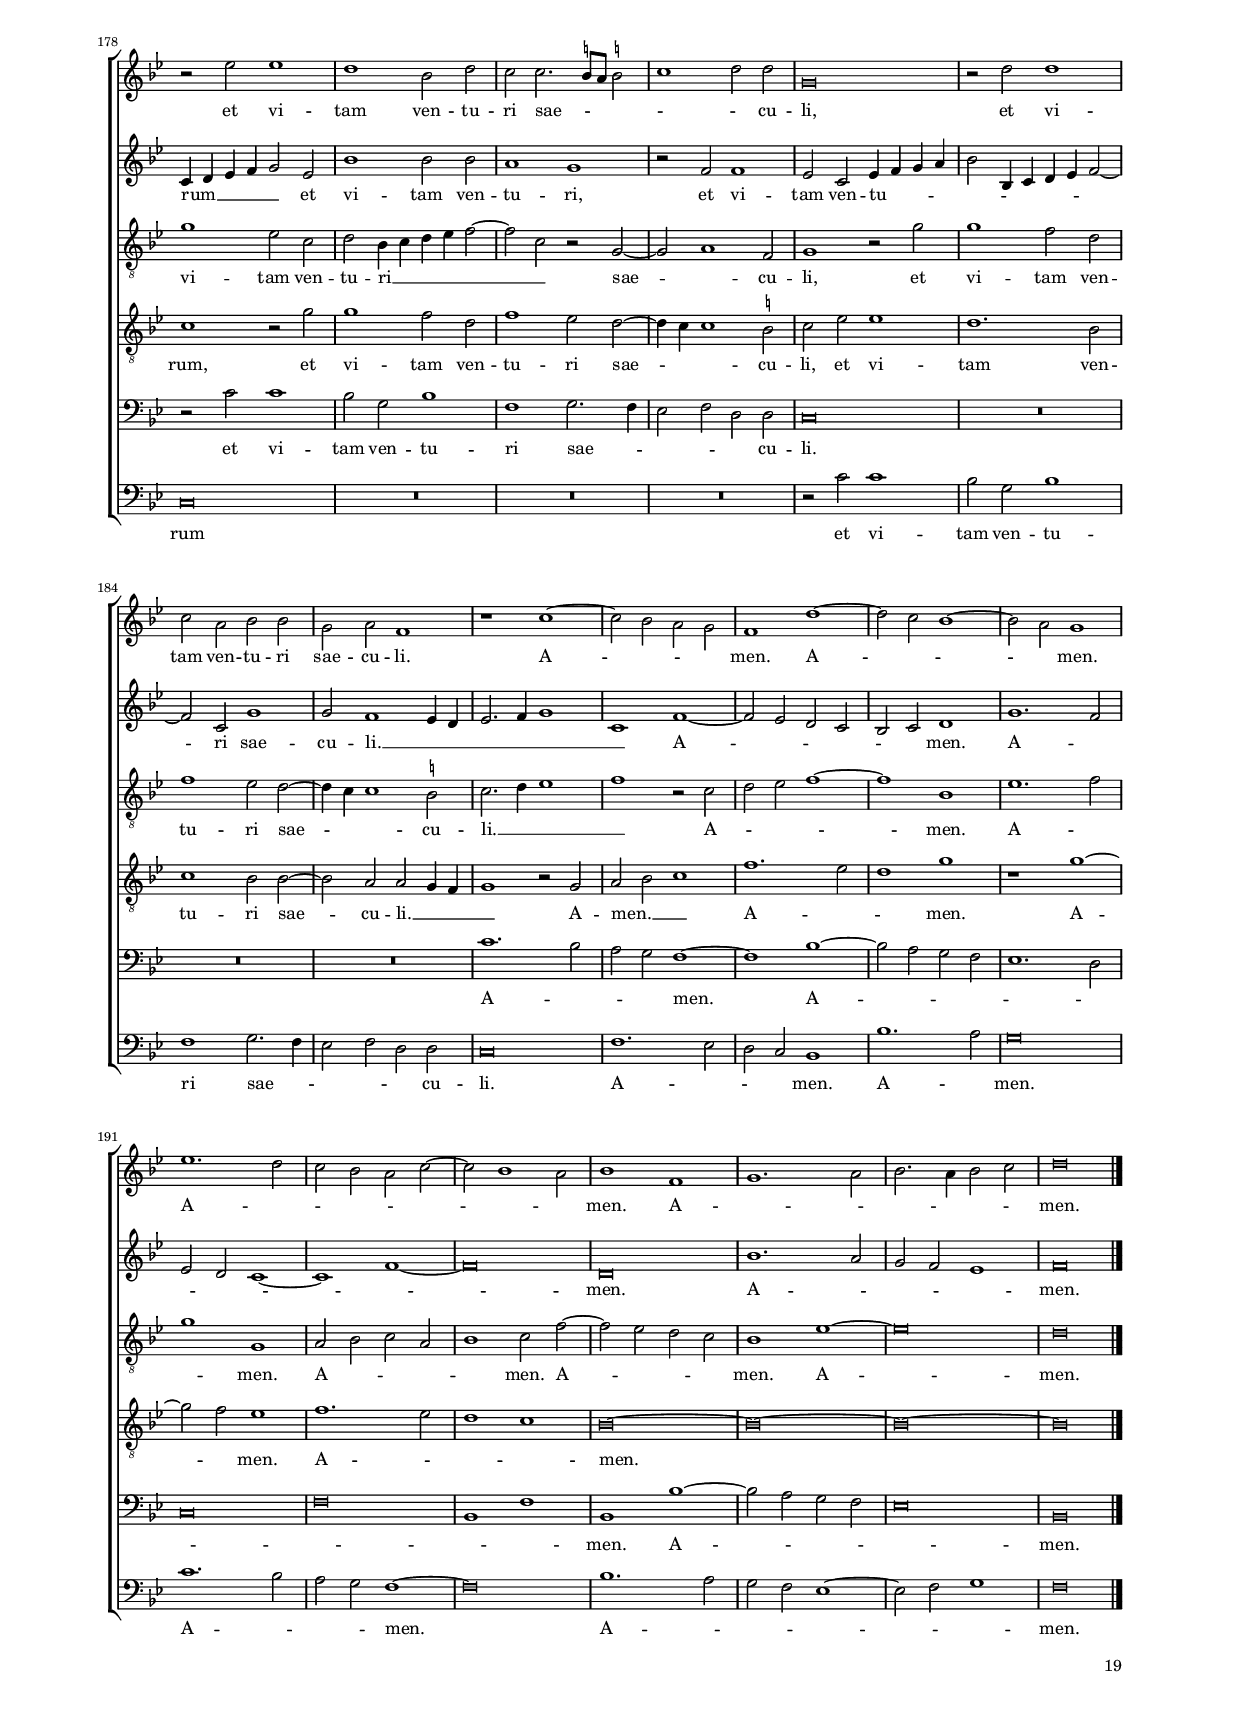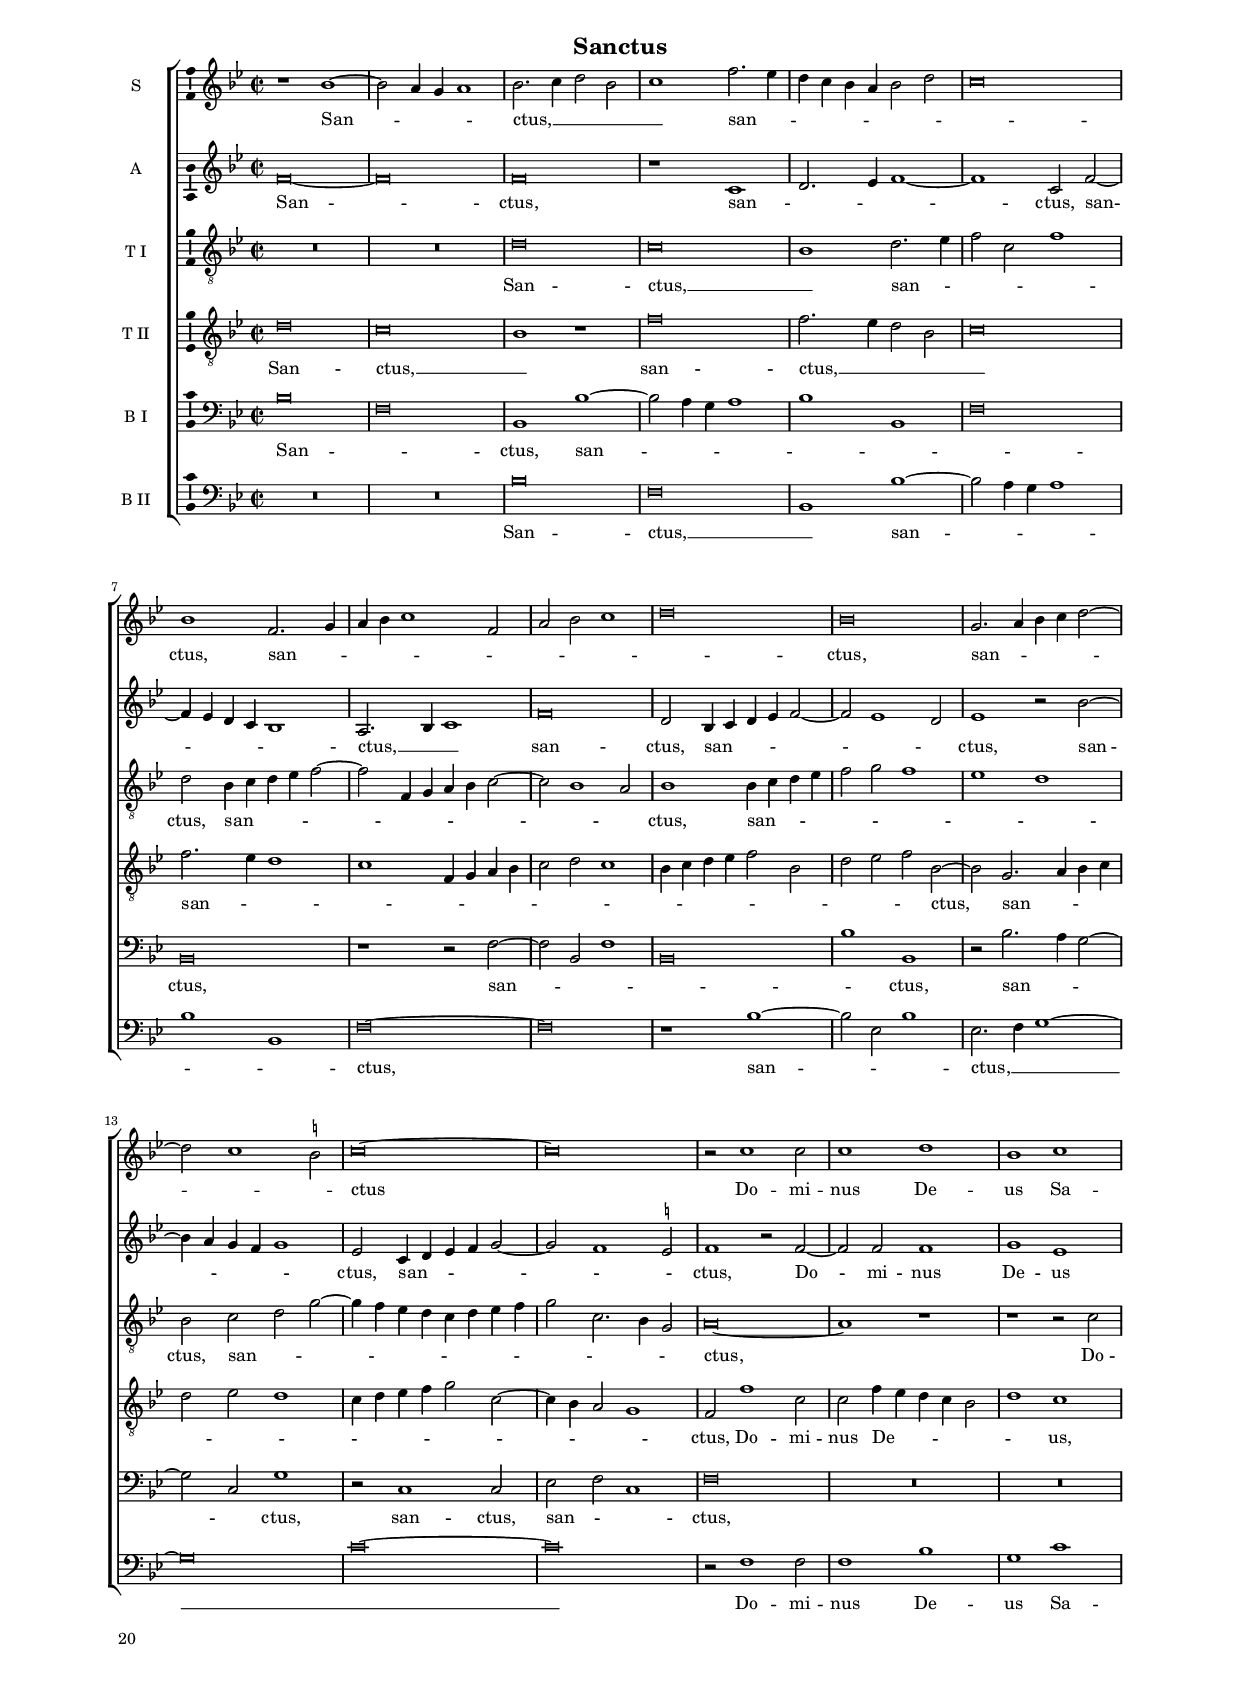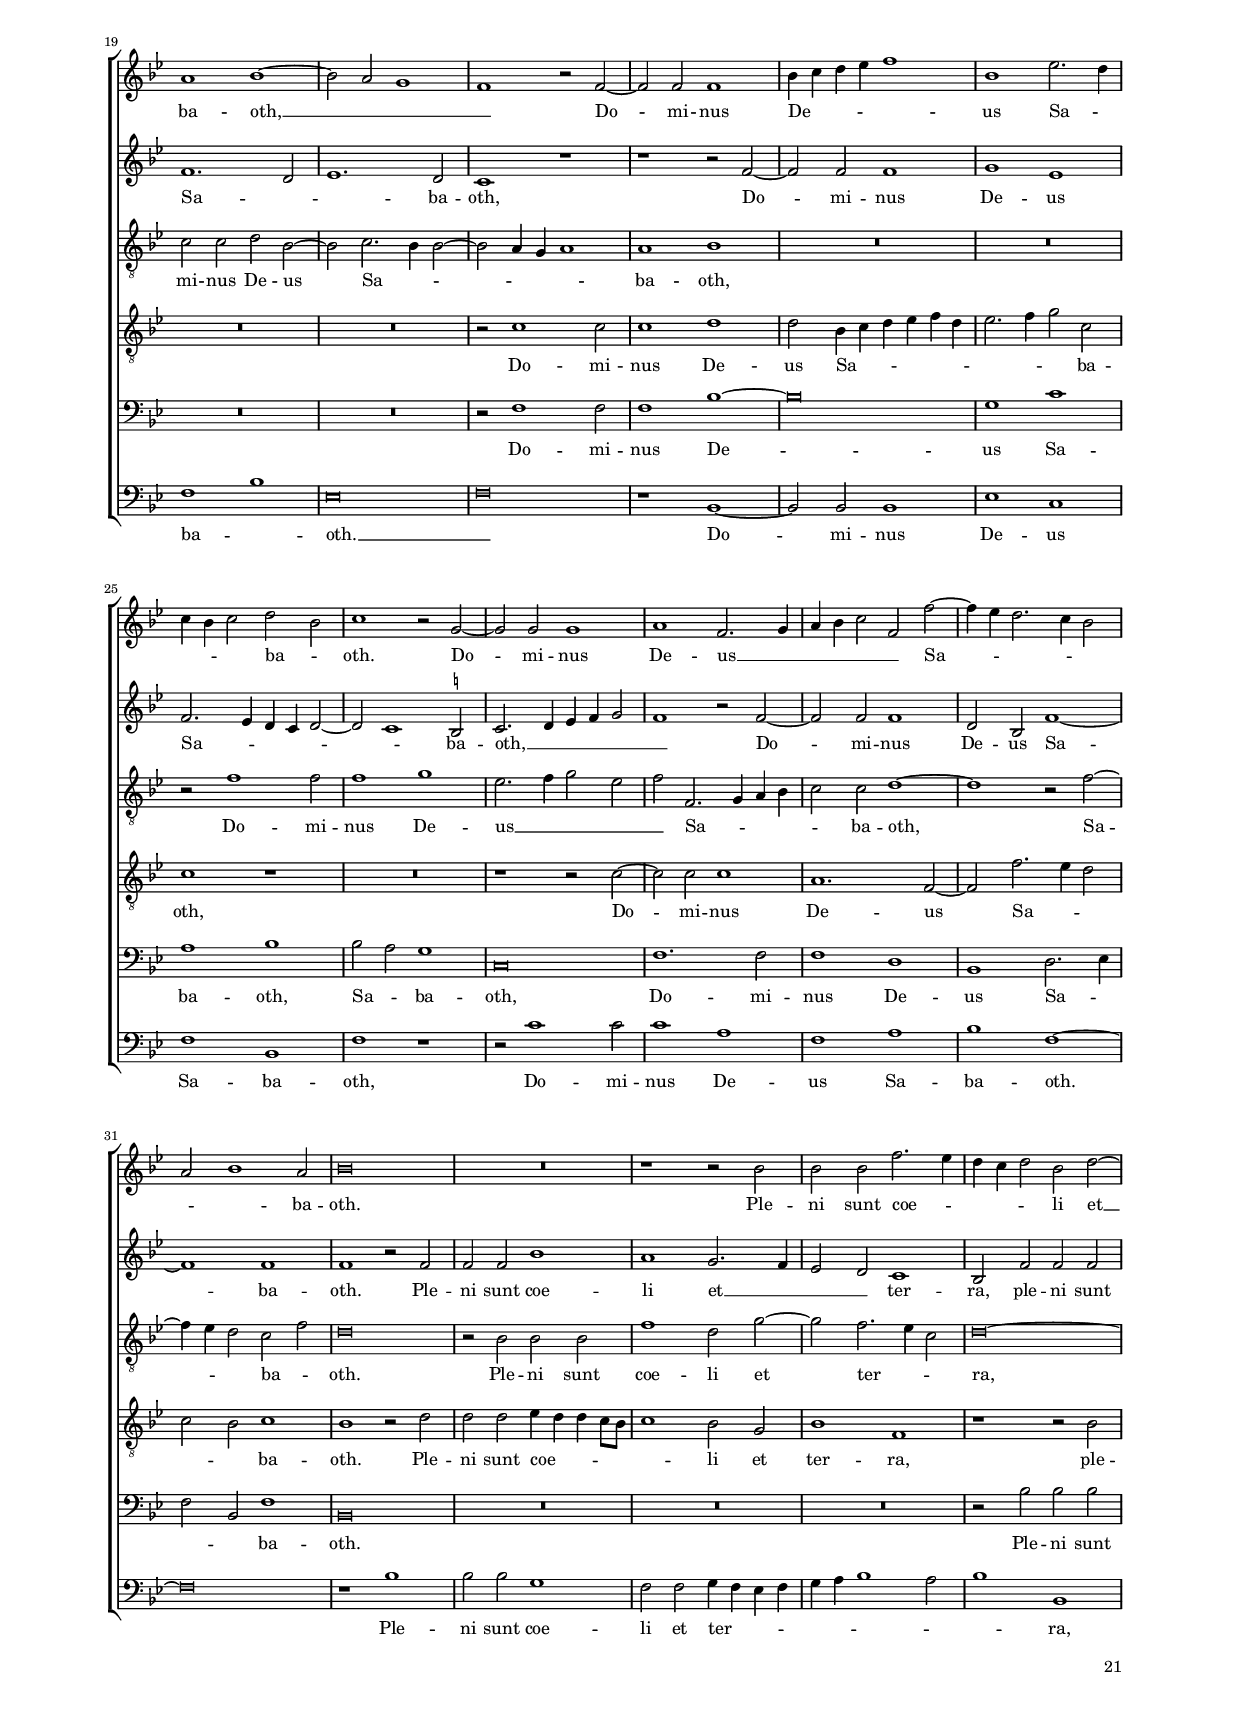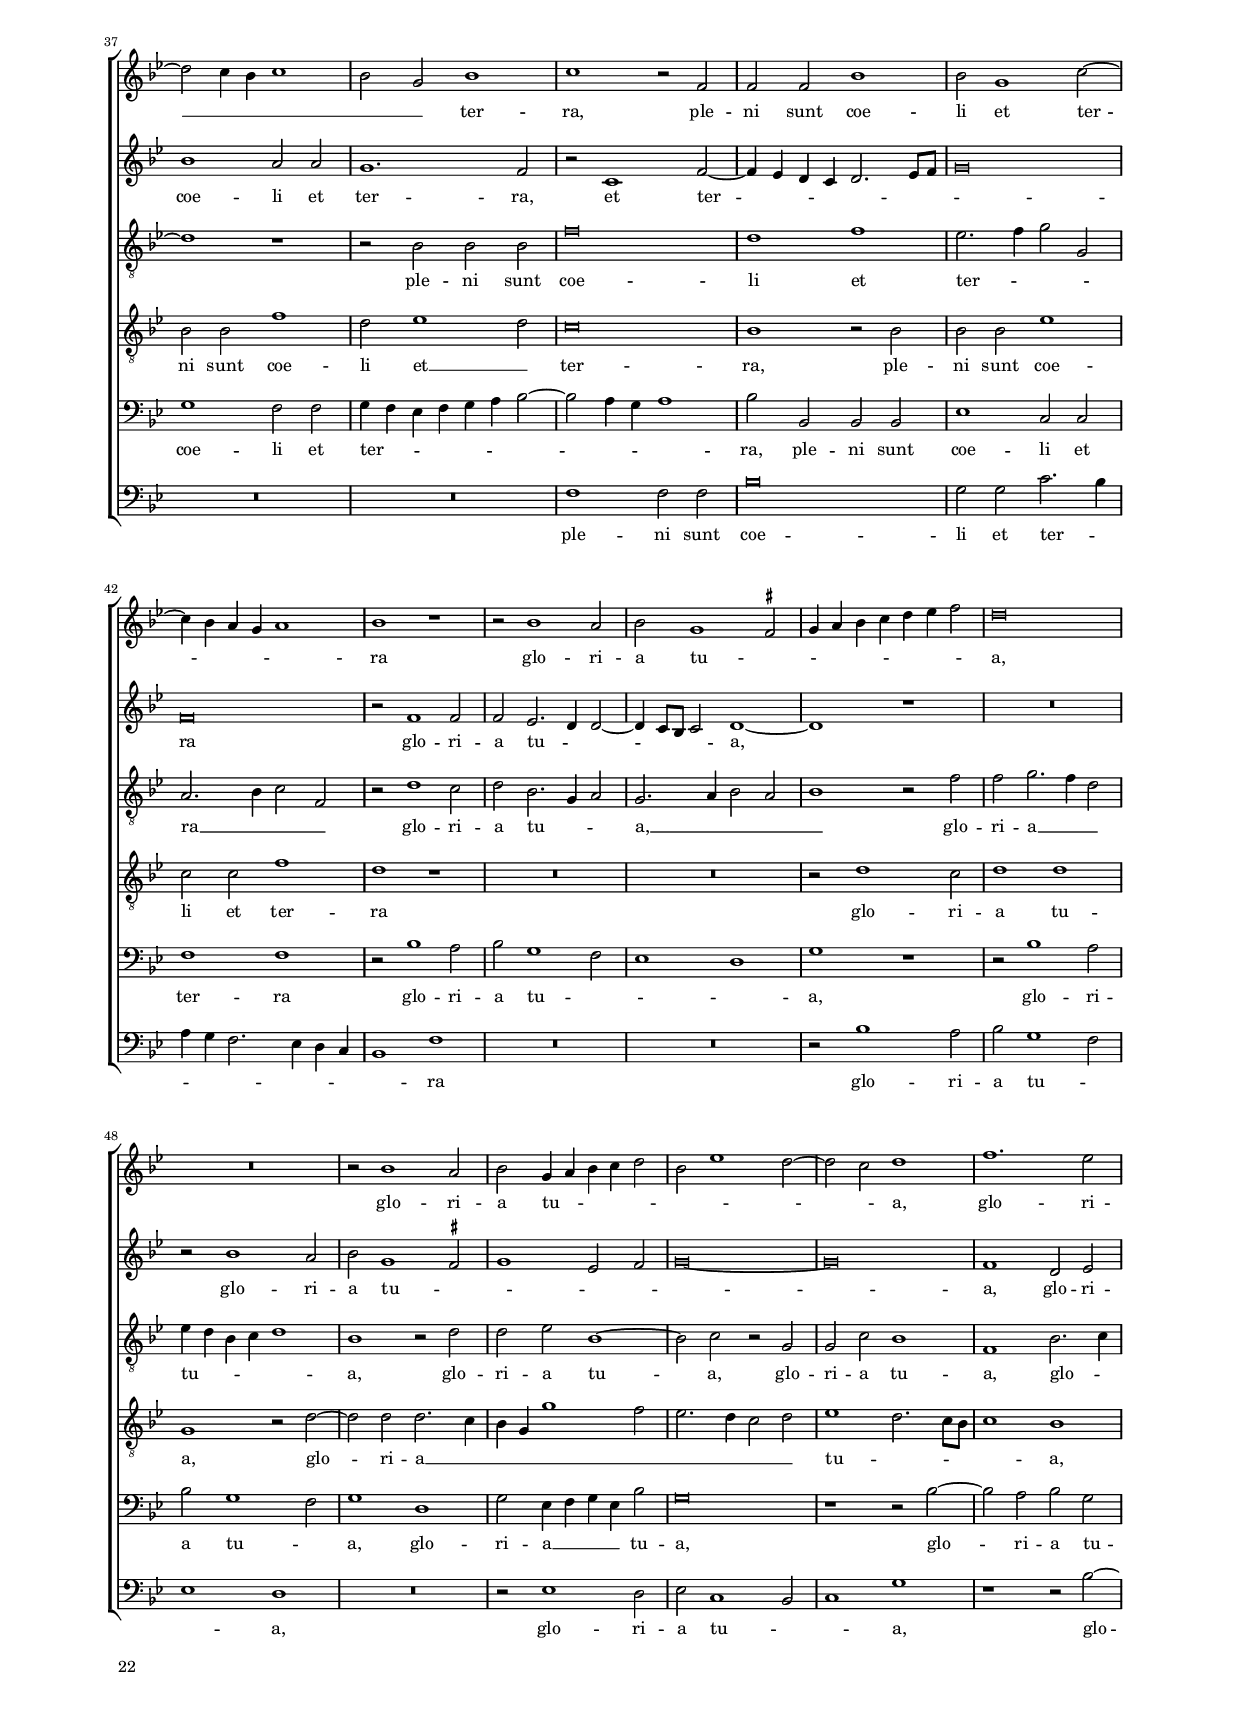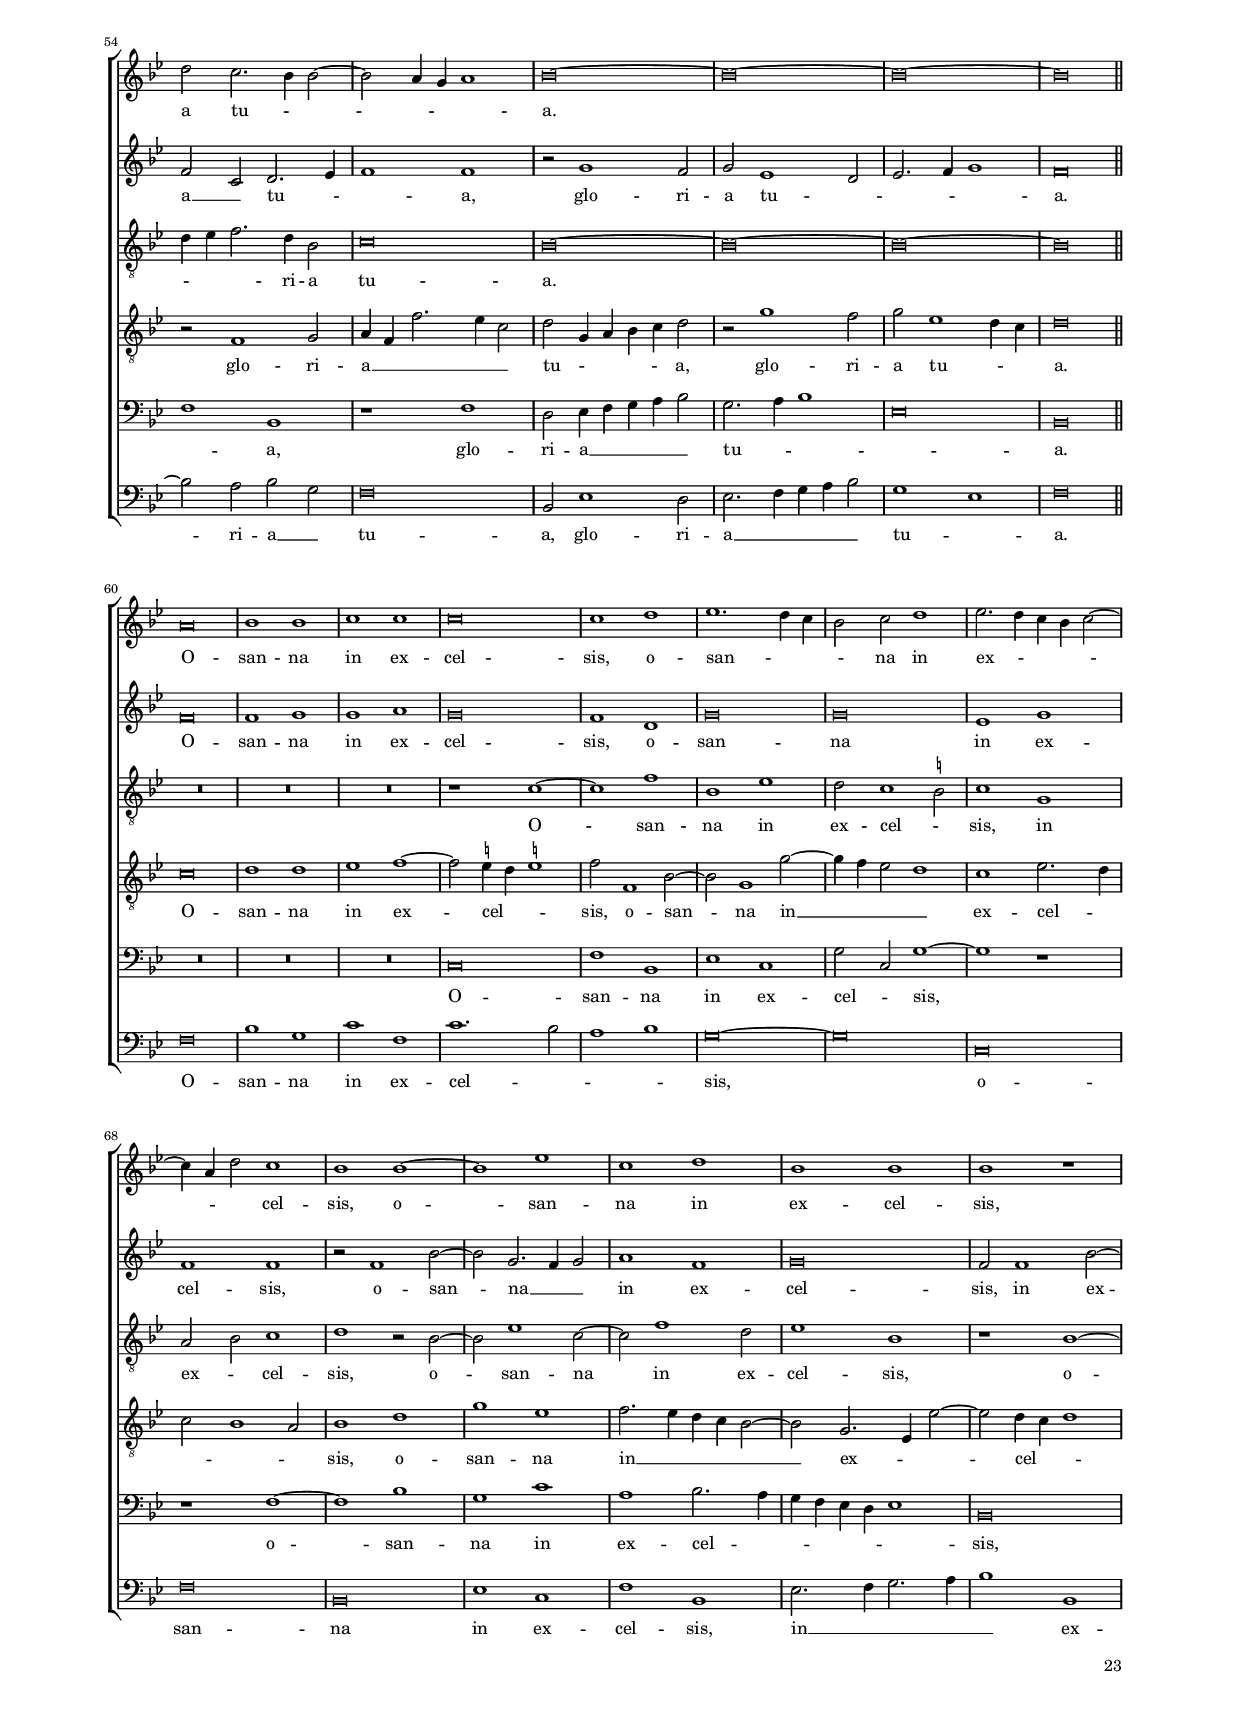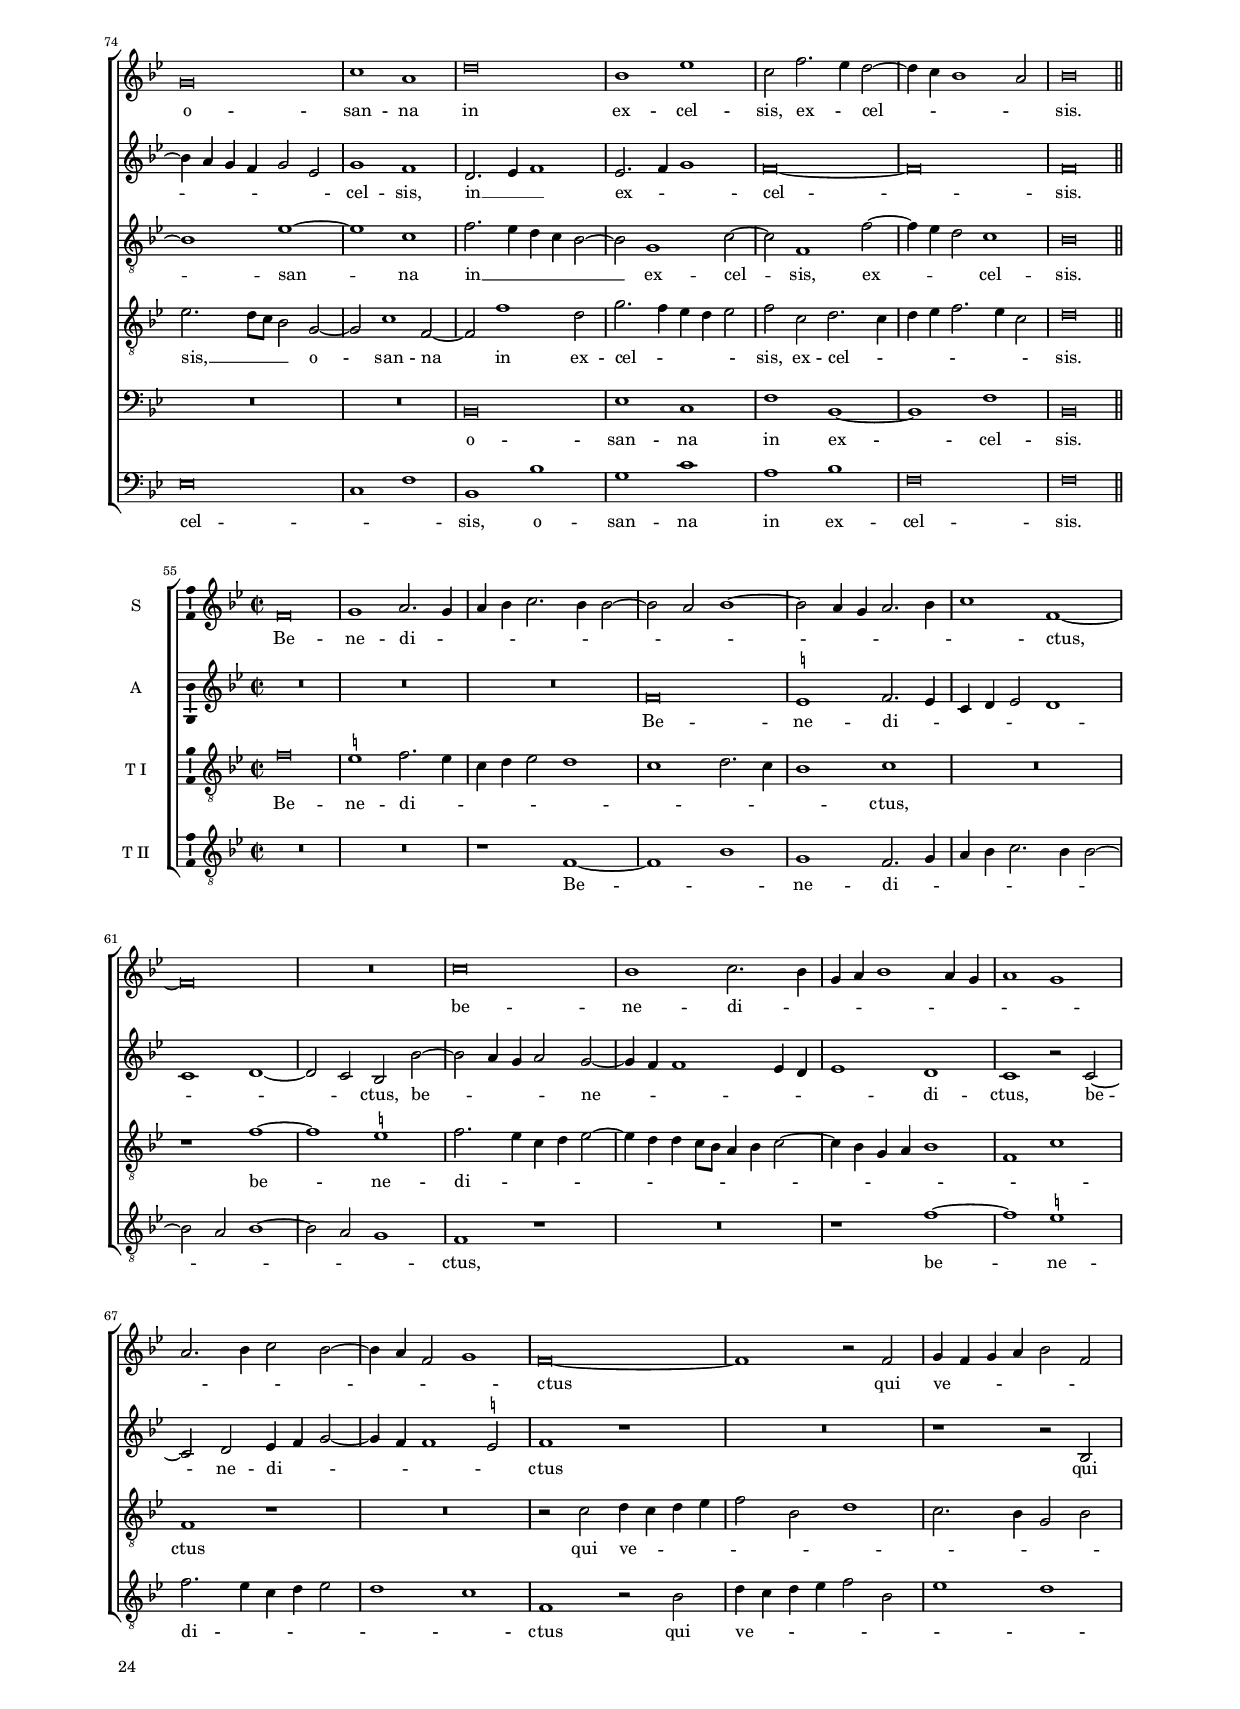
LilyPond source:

\version "2.22.0"
\language deutsch
#(set-global-staff-size 14)
% #(set-default-paper-size "letter")
#(ly:set-option 'point-and-click #f)

\header
{
  dedication=\markup { \fontsize #5 \bold "Missa Papae Marcelli" }
  title=\markup { \vspace #2 "Kyrie" }
  composer=\markup { \fontsize #2 "Giovanni Pierluigi da Palestrina" }
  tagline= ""
}

\paper
	{
	top-margin = 1.1 \cm
	bottom-margin = 0.8 \cm
	left-margin = 2 \cm
	right-margin = 2 \cm
	ragged-bottom = ##f
	ragged-last-bottom = ##t
	print-page-number = ##f
	system-system-spacing = #'((basic-distance . 17) (minimum-distance . 14) (padding . 5) (strechability . 800))
	score-system-spacing = #'((basic-distance . 17) (minimum-distance . 14) (padding . 5) (strechability . 800))
        system-score-spacing = #'((basic-distance . 17) (minimum-distance . 14) (padding . 5) (strechability . 800))
        score-score-spacing = #'((basic-distance . 17) (minimum-distance . 14) (padding . 5) (strechability . 800))
        last-bottom-spacing = #'((basic-distance . 11) (minimum-distance . 6) (padding . 2))
        oddFooterMarkup=\markup   \fill-line { "" \fromproperty #'page:page-number-string }
        evenFooterMarkup=\markup  \fill-line { \fromproperty #'page:page-number-string "" }
        scoreTitleMarkup = \markup { \fill-line  { \null \fontsize #3 \bold \fromproperty #'header:piece \fromproperty #'header:opus } }
%	systems-per-page = 3
%	min-systems-per-page = 3
%	markup-system-spacing.basic-distance = #12
%	print-all-headers = ##t
	print-first-page-number = ##f
%	first-page-number = 1
	}

	
global = {
	\key c \major
	\time 2/2 \set Score.measureLength = #(ly:make-moment 2/1)
        \skip 1*2*24 \bar "||" \break
        \skip 1*2*27 \bar "||" \break
        \skip 1*2*26 \bar "|." \pageBreak
	% \time 3/1 \once \override Score.TimeSignature.style = #'single-digit
	}

	ficta = { \once \set suggestAccidentals = ##t }
	
	forget = #(define-music-function (music) (ly:music?) #{
		\accidentalStyle forget
		$music
		\accidentalStyle default
		#})

        %\mark \markup { \fontsize #-3 \note  {1} #1 = \fontsize #-3 \note {1.} #1 }
        

incipitcantus = \markup { \score {
	{
	\set Staff.instrumentName = \markup { \fontsize #1 "Cantus" }
	\key c \major
	\clef violin
	s4 \bar ""
	}
	\layout  {
	raggedright = ##t
	indent = 1.6 \cm
	line-width = 2.4 \cm
	\context { \Staff \remove Time_signature_engraver }
	\override Staff.Clef.Y-extent = #'(0 . 0)
	}} \hspace #1 }
	     
      
incipitaltus = \markup { \score {
	{
	\set Staff.instrumentName = \markup { \fontsize #1 "Altus" }
	\key c \major
	\clef mezzosoprano
	s4 \bar ""
	}
	\layout  {
	raggedright = ##t
	indent = 1.6 \cm
	line-width = 2.4 \cm
	\context { \Staff \remove Time_signature_engraver }
	\override Staff.Clef.Y-extent = #'(0 . 0)
	}} \hspace #1 }


incipittenor = \markup { \score {
	{
	\set Staff.instrumentName = \markup { \fontsize #1 "Tenor I" }
	\key c \major
	\clef alto
	s4 \bar ""
	}
	\layout  {
	raggedright = ##t
	indent = 1.6 \cm
	line-width = 2.4 \cm
	\context { \Staff \remove Time_signature_engraver }
	\override Staff.Clef.Y-extent = #'(0 . 0)
	}} \hspace #1 }
      
      
incipitquintus = \markup { \score {
	{
	\set Staff.instrumentName = \markup { \fontsize #1 "Tenor II" }
	\key c \major
	\clef alto
	s4 \bar ""
	}
	\layout  {
	raggedright = ##t
	indent = 1.6 \cm
	line-width = 2.4 \cm
	\context { \Staff \remove Time_signature_engraver }
	\override Staff.Clef.Y-extent = #'(0 . 0)
	}} \hspace #1 }
        
      
incipitbassus = \markup { \score {
	{
	\set Staff.instrumentName = \markup { \fontsize #1 "Bassus I" }
	\key c \major
	\clef tenor
	s4 \bar ""
	}
	\layout  {
	raggedright = ##t
	indent = 1.6 \cm
	line-width = 2.4 \cm
	\context { \Staff \remove Time_signature_engraver }
	\override Staff.Clef.Y-extent = #'(0 . 0)
	}} \hspace #1 }
    
    
incipitsextus = \markup { \score {
	{
	\set Staff.instrumentName = \markup { \fontsize #1 "Bassus II" }
	\key c \major
	\clef tenor
	s4 \bar ""
	}
	\layout  {
	raggedright = ##t
	indent = 1.6 \cm
	line-width = 2.4 \cm
	\context { \Staff \remove Time_signature_engraver }
	\override Staff.Clef.Y-extent = #'(0 . 0)
	}} \hspace #1 }


cantus =  \relative c''
	{
	r1 d~
	d2 d d1
	g2. f4 e d c h
	a4 g g1 \ficta fis2
%5
	g1 d' |
	h2. a4 h c d2
	e2. d4 c a d2~
	d4 c c1 h2
	c\breve
%10
	r2 c1 c2 |
	c1 f
	e\breve
	r2 c1 c2
	c1 f
%15
	e1 d |
	r2 e f d
	e2 c d1
	c2 e f d
	e2 c2. h4 a2
%20
	g2 c1 h2 |
	c\breve~
	c\breve~
	c\breve~
	c\breve |
%25
% Christe
        c1 d2 e~
	e2 d4 c d2 e
	c\breve
	c\breve
	h2. c4 d1~
%30
	d1 d |
	c2 e d c
	d1 g,
	c1 r
	r2 c1 h2
%35
	a2 g a1 |
	g\breve
	R\breve
	r1 r2 f'~
	f2 e d1
%40
	e2 f g g, |
	c2. d4 e1
	r2 c f1
	e1 d
	r2 c1 h2
%45
	a2 g a1 |
	g\breve
	r2 c1 h2
	a1 g
	c1. d2
%50
	e\breve |
	d\breve |
% Kyrie II
	d\breve
	e1 c
	d2. c4 h a h2
%55
	g2 h a1~ |
	a1 d
	e1 c
	f2. e4 d2 g~
	g4 f e d c h a2~
%60
	a4 h c1 h2 |
	c\breve
	r1 d
	e1 e
	f2. e4 d1
%65
	r2 c1 a2 |
	h1 c~
	c2 h4 a g1
	a2 g1 \ficta fis2
	g1 r
%70
	r2 c a h |
	c1 h2 g
	a2 g4 f e2 e'
	c2 h a c~
	c2 h4 a h1
%75
	c\breve~ |
        c\breve~
        c\breve |
	}
	

altus = \relative c'
	{
	R\breve
	r1 g'~
	g2 g g1
	c\breve
%5
	h\breve |
	r2 g1 g2
	g1 a2 g~
	g2 \ficta fis g1
	e1 r2 g~
%10
	g2 g a1~ |
	a2 g f d
	e1 r2 g~
	g2 e f1~
        f2 g a g4 f
%15
	a2 g r g |
	g2 e a g4 f
	e4 d e2 a, h 
	g2 c1 h2
	c\breve
%20
	r1 r2 g' |
	e2 f g1
	a2 c2. h4 a g
	a\breve
	g\breve |
%25
% Christe
        g\breve
	g\breve
	a1 g2 a~
	a2 g4 f g2 a
	g1 r2 g
%30
	g2 a1 g2 |
	g\breve~
	g\breve
	R\breve
	r1 g
%35
	f2 e1 d2 |
	e1 d
	c2 c'1 h2
	a2 g a1
	g\breve
%40
	r2 c1 h2 |
	a1. g2
	a\breve
	g1 r2 g~
	g2 f e d
%45
	c2 h a2. h4 |
	c1 r2 d
	e2 c g'1
	r1 r2 g
	a1 a
%50
	g\breve |
	g\breve |
% Kyrie II
	r1 g~
	g1 a
	f1 g~
%55
	g1 e |
	f2. e4 d1
	c1 r
	r1 g'~
	g1 a
%60
	f1 g2. f4 |
	e4 d c h a1
	a'1 d,
	g1 a
	f1 g
%65
	e1 r |
	r2 g1 e2
	f2 g e c~
	c4 d e1 c2
	r2 g' f d
%70
	e2 c d1 |
	r2 c d e
	d1 c
	r2 g' e f
	g1 g,2 g'~
%75
	g2 f1 e2 |
	a1 f
	g\breve |
	}

tenor =  \relative c'
    {
	d1. d2
	d1 g2. f4
	e2 d e1~
	e2 d c1
%5
	d1 h2 g |
	g'2. f4 e2 d
	c2 e1 d2
	e2 d4 c d1
	c1 e2. f4
%10
	g2 e f1~ |
	f2 g a g4 f
	a2 g2. f4 e d
	e2 c2. h4 a g
	a4 f c'1 h2
%15
	c2 e f d |
	e2 c d1
        c2 e f d
	e2 c d1
	c2 g' e f
%20
	g\breve |
	r2 f1 e2
	f2 a2. g4 f e
	f\breve
	e\breve |
%25
% Christe
        R\breve
	R\breve
	f1 e2 f~
	f2 e4 d e2 f
	d\breve~
%30
	d\breve |
	e1 r
	r1 r2 g~
	g2 f e d
	c1 r
%35
	R\breve |
	r1 r2 g'~
	g2 f e d
	c2 h a2. h4
	c1 d
%40
	c1 r2 g' |
	f2 e e1
	r2 a, c2. d4
	e4 f g2. f4 d2
	e2 c g'1
%45
	R\breve |
	r1 r2 g~
	g2 f e d
	c4 h c d e1
	c1 f
%50
	e1 c |
	d\breve |
% Kyrie II
	R\breve
	R\breve
	d\breve
%55
	e1 c |
	d2 c1 h2
	c2. h4 a1
	r2 d1 d2
	e2 c c1
%60
	r1 g'~ |
	g1 a
	f1 g2. f4
	e4 d e1 a,2
	a'1 d,
%65
	g1 c, |
	d1 c
	r2 g'1 e2
	f2 e4 d c2 a
	h2 c r g'~
%70
	g2 e f e4 d |
	c2 a h c
	r2 g'1 g2
	a2 g1 f2
	e2 d4 c d1
%75
	c\breve~ |
        c\breve~
        c\breve |
	}
	

quintus =  \relative c'
	{
	R\breve
	R\breve
	R\breve
	R\breve
%5
	d1. d2 |
	d1 g2. f4
	e4 d c h a2 h
	c1 r2 g'~
	g2 g g1
%10
	e1 c2. h4 |
	a4 f c'1 h2
	c1 e2. f4
	g2 g a1~
	a2 g f d
%15
	e2 c d1 |
	c1 r2 g'
	g2 a1 g4 f
	e1 a2 g~
	g4 f e d c2 f~
%20
	f2 e d1 |
	c1 r2 c~
	c2 c a2. h4
	c\breve
	c\breve
%25
% Christe
        R\breve |
	R\breve
	R\breve
	R\breve
	r2 g a h~
%30
	h2 a4 g a2 h |
	c1 d2 e~
	e2 d4 c d2 e
	c1 r2 g'~
	g2 f e d
%35
	c2 h a2. h4 |
	c1 r2 d
	e2 c g'2. f4
	e1 c
	r1 r2 g'~
%40
	g2 f e d |
	c2 a4 h c d e2
	c1 r2 c
	c2 c d1
	c1 r2 g'
%45
	f2 e1 d2 |
	e1 d
	c1 r2 g'
	f2 e2. f4 g2
	f1 f,
%50
	g2 c1 h4 a |
	h\breve |
% Kyrie II
	R\breve
	R\breve
	R\breve
%55
	R\breve |
	r1 g'~
	g1 a
	f1 g2. f4
	e4 d e2 f2. e8 d
%60
	c1 d |
	c1 r2 a~
	a2 d2. g,4 g'2~
	g4 f e d e1
	d1 r2 g~
%65
	g2 e f1 |
	g2. f4 e d c2~
	c2 g r c
	a2 h c1
	d2 e d1
%70
	c1 r2 g' |
	e2 f g1
	f2 d e1
	f2 d c1
	r1 g'
%75
	e2 f g1 |
	f2. e4 c2 d
	e\breve |
	}

	
bassus  =  \relative c
	{
        R\breve
	R\breve
	R\breve
	R\breve
%5
	r1 g'~ |
	g2 g g1
	c1. h2
	a1 g~
	g1 c
%10
	c2 c a f |
	c'1 r
	c,1. c2
	c1 f~
	f2 e d1
%15
	c2 c'1 h2 |
	c2 c, f g
	c,2 c'1 h2
	c4 h a g f2 g
	c,1 r
%20
	r1 r2 g' |
	a2 f c'1
	a1 f2 a~
	a4 g f e f1
	g\breve |
%25
% Christe
        c1 h2 c~
	c2 h4 a h2 c
	f,1 c'2 f,4 g
	a4 h c1 f,2
	g1 r
%30
	r1 r2 g |
	e2 c g' c,
	g'1. c,2
	r2 c'1 h2
	a1 g
%35
	a2 e f1 |
	c1 g'
	R\breve
	R\breve
	r2 c1 h2
%40
	a1 g |
	a1. e2
	f\breve
	c2 c'1 h2
	a1 g
%45
	a2 e f1 |
	c1 g'
	R\breve
	r2 c1 h2
	a2 f a2. h4
%50
	c1 g |
	g\breve |
% Kyrie II
	R\breve
	R\breve
	R\breve
%55
	R\breve |
	R\breve
	c\breve
	d1 h
	c2. h4 a g f2 |
%60
	a1 g |
	c,1 f
	d1 g
	c,1 c'
	d1 h
%65
	c2. h4 a1 |
	g1 c,
	R\breve
	R\breve
	r2 c' a h
%70
	c1 f,2 g |
	a1 g2 e
	f2 g c, c'
	a2 h c1
	r2 g2. a4 h g
%75
	a1 g2 c~
	c4 h a g a1 |
	g\breve |
	}


sextus  =  \relative c
	{
	R\breve
	g'1. g2
	g1 c~
	c2 h a1
%5
	g\breve |
	R\breve
	R\breve
	R\breve
	c,1. c2
%10
	c1 f~ |
	f2 e d1
	c1 c'
	c2 c a f
	c'1 r
%15
	r2 c, f g |
	c,2 c'1 h2
	c4 h a g f2 g
	c,1 r
	r2 g' a f
%20
	c'1 g |
	r1 c,
	f1. f2
	f\breve
	c\breve |
%25
% Christe
        R\breve
	R\breve
	R\breve
	R\breve
	g'1 \ficta fis2 g~
%30
	g2 f4 e f2 g |
	c,2 c' h c~
	c2 h4 a h2 c
	a1 g
	R\breve
%35
	R\breve |
	r2 c1 h2
	a1 g
	a2 e f1
	c1 g'
%40
	R\breve |
	r2 c1 h2
	a2 f a2. h4
	c2 c, g'1
	R\breve
%45
	R\breve |
	r2 c1 h2
	a1 g
	a1 e
	f\breve
%50
	c\breve |
	g'\breve |
% Kyrie II
	R\breve
	R\breve
	r1 g~
%55
	g1 a |
	f1 g
	c,1 f
	d2 d g1
	c,1 r
%60
	R\breve |
	c'\breve
	d1 h
	c2. h4 a1
	d,1 g
%65
	c,1 r |
	r1 r2 c'
	a2 h c1
	f,2 g a1
	g2 e f g
%70
	c,1 r |
	r1 r2 c'
	a2 h c1
	f,2 g a1
	g\breve
%75
	c,\breve |
	f\breve
	c\breve |
	}


lyricscantus = \lyricmode {
	Ky -- ri -- e~e -- lei -- _ _ _ _ _ _ _ _ _ son,
        Ky -- ri -- _ _ _ _ e __ _ _ _ e -- _ le -- i -- son,
        Ky -- ri -- e~e -- lei -- son,
        Ky -- ri -- e e -- lei -- son,
        Ky -- ri -- e~e -- lei -- _ _ son,
        Ky -- ri -- e e -- le -- _ _ _ _ i -- son.
        Chri -- _ ste __ _ _ _ e -- lei -- son,
        Chri -- _ _ ste e -- _ _ _ lei -- _ son,
        Chri -- _ ste e -- lei -- son,
        Chri -- _ ste~e -- lei -- _ _ _ son, __ _ _
        e -- le -- i -- son,
        Chri -- _ ste e -- lei -- son,
        Chri -- _ ste e -- lei -- _ _ son.
        Ky -- ri -- e~e -- lei -- _ _ _ _ _ _ son,
        Ky -- ri -- e e -- _ _ le -- _ _ _ _ _ _ _ _ i -- son,
        Ky -- ri -- e~e -- le -- i -- son,
        Ky -- ri -- e~e -- le -- _ _ _ _ _ i -- son,
        Ky -- ri -- e~e -- lei -- _ _ son, __ _ _ _ 
        Ky -- ri -- e~e -- lei -- _ _ _ _ son.        
	}

	
lyricsaltus = \lyricmode {
	Ky -- ri -- e~e -- lei -- son,
        Ky -- ri -- e e -- lei -- _ _ son,
        Ky -- ri -- e e -- lei -- _ son,
        Ky -- ri -- e e -- lei -- _ _ _ son,
        Ky -- ri -- e~e -- lei -- _ _ _ _ _ son,
        e -- le -- _ i -- son,
        Ky -- ri -- _ e e -- _ _ _ _ lei -- son.
        Chri -- ste e -- lei -- _ _ _ _ _ son,
        Chri -- ste e -- lei -- son,
        Chri -- ste e -- _ lei -- _ son,
        Chri -- _ ste e -- lei -- son,
        Chri -- _ ste e -- lei -- son,
        Chri -- _ ste e -- le -- _ _ i -- son,
        e -- le -- i -- son,
        Chri -- ste e -- lei -- son.
        Ky -- ri -- e~e -- lei -- _ _ _ _ son,
        Ky -- ri -- e~e -- lei -- _ _ _ _ _ _ _ son,
        Ky -- ri -- e~e -- lei -- son,
        Ky -- ri -- e e -- lei -- _ _ _ son,
        Ky -- ri -- e~e -- lei -- _ son,
        Ky -- ri -- e~e -- lei -- son,
        Ky -- ri -- e~e -- lei -- son,
        Ky -- ri -- e~e -- lei -- _ son.
	}
	
	
lyricstenor = \lyricmode {
	Ky -- ri -- e~e -- lei -- _ _ _ _ _ _ son,
        Ky -- ri -- e __ _ _ _ _ e -- _ _ _ _ lei -- son,
        Ky -- _ _ ri -- e e -- le -- _ _ _ _ _ _ _ _ _ _ _ _ _ _ _ i -- son,
        Ky -- ri -- _ e e -- lei -- son,
        Ky -- ri -- _ e e -- lei -- son,
        e -- le -- i -- son,
        Ky -- ri -- e e -- _ _ _ lei -- son.
        Chri -- _ ste __ _ _ _ e -- lei -- son,
        Chri -- _ ste~e -- lei -- son,
        Chri -- _ ste e -- lei -- _ _ _ _ _ son,
        e -- lei -- _ son,
        Chri -- ste~e -- _ _ _ _ _ _ lei -- _ son,
        Chri -- _ ste e -- lei -- _ _ _ _ son,
        e -- lei -- _ son.
        Ky -- ri -- e~e -- le -- _ i -- son, __ _ _
        Ky -- ri -- e~e -- lei -- son,
        Ky -- ri -- e~e -- lei -- _ _ _ _ son,
        Ky -- ri -- e e -- lei -- son,
        Ky -- ri -- e __ _ _ _ e -- lei -- son,
        Ky -- ri -- e __ _ _ _ e -- lei -- son,
        Ky -- ri -- e~e -- lei -- _ _ _ _ _ son.        
	}
	

lyricsquintus = \lyricmode {
	Ky -- ri -- e~e -- lei -- _ _ _ _ _ _ _ son,
        Ky -- ri -- e e -- lei -- _ _ _ _ _ son,
        Ky -- _ _ ri -- e e -- lei -- _ _ _ _ son,
        Ky -- ri -- e __ _ _ _ e -- lei -- _ _ _ _ _ _ _ son,
        Ky -- ri -- e e -- lei -- son.
        Chri -- _ ste __ _ _ _ e -- le -- _ _ _ _ _ i -- son,
        Chri -- _ ste e -- le -- i -- son, __ _ _
        Chri -- ste e -- lei -- _ _ son,
        Chri -- _ ste e -- lei -- _ _ _ _ _ son,
        Chri -- ste e -- lei -- son,
        Chri -- _ ste e -- lei -- _ son,
        Chri -- _ ste~e -- _ _ lei -- son,
        e -- lei -- _ _ son.
        Ky -- ri -- e~e -- lei -- _ _ _ _ _ _ _ _ _ son,
        e -- lei -- _ _ _ _ _ _ son,
        Ky -- ri -- e~e -- lei -- _ _ _ _ son,
        Ky -- ri -- e~e -- lei -- _ _ _ son,
        Ky -- ri -- e~e -- lei -- _ _ _ _ _ son,
        Ky -- ri -- e~e -- lei -- _ _ _ _ son.        
	}

	
lyricsbassus = \lyricmode {
	Ky -- ri -- e~e -- lei -- _ _ son,
        Ky -- ri -- e~e -- le -- i -- son,
        Ky -- ri -- e~e -- lei -- _ _ son,
        Ky -- ri -- e e -- le -- i -- son,
        Ky -- ri -- e~e -- _ _ _ le -- i -- son,
        Ky -- ri -- e~e -- lei -- son,
        e -- lei -- _ _ _ _ son.
        Chri -- _ ste __ _ _ _ e -- le -- _ _ _ _ _ _ i -- son,
        Chri -- ste e -- lei -- _ _ son,
        Chri -- _ ste e -- lei -- _ _ _ son,
        Chri -- _ ste e -- lei -- _ _ son,
        Chri -- _ ste e -- lei -- _ _ _ son,
        Chri -- _ ste e -- lei -- _ _ _ son.
        Ky -- ri -- e~e -- lei -- _ _ _ _ _ _ son,
        e -- lei -- _ son,
        Ky -- ri -- e~e -- lei -- _ _ _ son,
        Ky -- ri -- e~e -- lei -- _ _ _ _ _ _ _ son,
        e -- le -- i -- son,
        Ky -- _ _ _ ri -- e~e -- lei -- _ _ _ _ son.        
	}
	
	
lyricssextus = \lyricmode {
	Ky -- ri -- e~e -- lei -- _ _ son,
        Ky -- ri -- e~e -- lei -- _ _ son,
        Ky -- ri -- e~e -- le -- i -- son,
        e -- le -- i -- son,
        Ky -- ri -- e~e -- _ _ _ le -- i -- son,
        Ky -- ri -- e~e -- lei -- son,
        Ky -- ri -- e~e -- lei -- son.
        Chri -- _ ste e -- _ le -- i -- son,
        Chri -- _ ste __ _ _ _ e -- lei -- son,
        Chri -- _ ste e -- lei -- _ _ _ son,
        Chri -- _ ste e -- lei -- _ _ i -- son,
        Chri -- _ ste e -- lei -- son,
        e -- lei -- son.
        Ky -- ri -- e~e -- lei -- son,
        Ky -- ri -- e~e -- lei -- son,
        Ky -- ri -- e~e -- lei -- _ _ _ _ son,
        Ky -- ri -- e~e -- le -- _ _ _ _ _ _ i -- son,
        Ky -- ri -- e~e -- lei -- _ _ _ son,
        e -- lei -- son.        
	}


\score
{  
	\transpose c b, {
	\new ChoirStaff \with { \override StaffGrouper.staff-staff-spacing.basic-distance = #12 }
	<<
	
	\new Staff << \global
	\new Voice="v1" {
		\set Staff.instrumentName=\incipitcantus
		\set Staff.midiInstrument = "reed organ"
		\clef violin
		\cantus }
	\new Lyrics \lyricsto "v1" {\lyricscantus }
	>>

	
	\new Staff << \global
	\new Voice="v2" {
		\set Staff.instrumentName=\incipitaltus
		\set Staff.midiInstrument = "reed organ"
                \clef violin % "G_8"
		\altus}
	\new Lyrics \lyricsto "v2" {\lyricsaltus }
	>>

	
	\new Staff << \global
	\new Voice="v3" {
		\set Staff.instrumentName=\incipittenor
		\set Staff.midiInstrument = "reed organ"
		\clef "G_8"
		\tenor }
	\new Lyrics \lyricsto "v3" {\lyricstenor }
	>>
	
	
	\new Staff << \global
	\new Voice="v5" {
		\set Staff.instrumentName=\incipitquintus
		\set Staff.midiInstrument = "reed organ"
		\clef "G_8"
		\quintus}
	\new Lyrics \lyricsto "v5" {\lyricsquintus }
	>>
	
	
	\new Staff << \global
	\new Voice="v4" {
		\set Staff.instrumentName=\incipitbassus
		\set Staff.midiInstrument = "reed organ"
		\clef "bass" 
		\bassus }
	\new Lyrics \lyricsto "v4" {\lyricsbassus}
	>>
        	
	
	\new Staff << \global
	\new Voice="v6" {
		\set Staff.instrumentName=\incipitsextus
		\set Staff.midiInstrument = "reed organ"
		\clef "bass" 
		\sextus}
	\new Lyrics \lyricsto "v6" {\lyricssextus }
	>>
	
	>>
	} % transpose
		
	\layout
	{
	indent = 2.7 \cm
%	\context { \Lyrics \override VerticalAxisGroup.nonstaff-relatedstaff-spacing.padding = #2 }
%	\context { \Lyrics \override LyricText.font-size = #1 }
	\context { \Staff \override TimeSignature.break-visibility = #end-of-line-invisible }
    \context { \Staff \consists "Ambitus_engraver" }
	\context { \Score \override BarNumber.padding = #2 }
	\context { \Voice \override NoteHead.style = #'baroque }
	}
	
\midi
	{
    	\tempo 2 = 90
	}
	
}


%%%%%%%%%%%%%%%%%%%%%%%%%%%%%   GLORIA

	
global = {
	\key c \major
        \time 2/2 \set Score.measureLength = #(ly:make-moment 2/1)
        \skip 1*2*60 \bar "||" \break
        \skip 1*2*68 \bar "|." \pageBreak
	}

	ficta = { \once \set suggestAccidentals = ##t }
	
	forget = #(define-music-function (music) (ly:music?) #{
		\accidentalStyle forget
		$music
		\accidentalStyle default
		#})


cantus =  \relative c''
	{
	h\breve
	h1 c
	c1 d~
	d2 e c c
%5
	h1 d~ |
	d2 d e1
	e1 f
	e1 d
	e1 d
%10
	h2 d1 d2 |
	e2 e d1
	h\breve
	R\breve
	r2 c c c
%15
	b2 a1 g2 |
	a1 f'~
	f2 f d1
	e1. e2
	e1 f~
%20
	f1 e2 e~ |
	e2 d e1
	c2 f2. e4 c2
	d2 e2. d4 c2~
	c2 h c1
%25
        R\breve |
	R\breve
	R\breve
	r2 h1 a2
	h1 g2 c~
%30
	c4 h g2 a h |
	c2 c1 c2
	c1 c
	a4 h c d e2 e~
	e2 e e1
%35
	f\breve |
	e2 e1 d2
	c2 c h d~
	d2 d e e
	a,1 f'~
%40
	f1 e~ |
	e2 d4 \ficta cis d1
	e1 f~
	f1 e
	d\breve
%45
	e\breve |
	R\breve
	R\breve
	r1 r2 e
	e2 e e1
%50
	d2 c1 h2 |
	a1 g2 g~
	g2 g g1
	a2. g4 a h c2~
	c2 h4 a h1
%55
	c\breve~
	c\breve
	r2 d1 d2
	d1 e~
	e2 d c1
%60
	h\breve |
% Qui tollis
	h\breve
	h1 a2 a
	d2 e f1~
	f1 e
%65
	R\breve |
	r1 r2 a,~
	a2 a g g
	c1 h
	d\breve
%70
	d1 e |
	c2 d1 e2
	f1 e
	e1. e2
	e2 g2. f4 e d
%75
	e4 d c h c2 c |
	h2 d1 d2
	e2 e c d
	e1 d
	h2 d1 d2
%80
	e2 e c d |
	e1 d
	h1 r2 d
	e1 d2 e~
	e4 d h2 c d
%85
	g,1 a |
	g1 r
	R\breve
	R\breve
	r2 e' d e~
%90
	e4 d h2 c d~ |
	d4 c c1 h2
	c1 r2 e~
	e2 d c h
	a2 g a1
%95
	g1 r2 c |
	a2 h a8 g a h c2~
	c4 h a1 \ficta gis2
	a1 r
	R\breve
%100
	R\breve |
	r1 d~
	d1 d
	e\breve
	d1 h~
%105
	h2 c d1 |
	e\breve
	d1 r2 d
	d2 h c d
	e1 r
%110
	r1 r2 h |
	c2 d g,1
	R\breve
	R\breve
	r1 r2 e'
%115
	c2 d e e~ |
	e2 d c1
	h2 c2. h4 g2
	a1 g2 h
	c2 d e e
%120
	d2 e f f~ |
	f2 e d1
	c2 d2. c4 c2~
	c2 h4 a h1
	c\breve~
%125
        c\breve~ |
        c\breve~
        c\breve~
        c\breve |
	}


altus =  \relative c'
	{
	g'\breve
	g1 g
	a1 a2 d,~
	d2 g1 \ficta fis2
%5
	g1 h~ |
	h2 h c1
	c1 a2 h
	c1 h
	c1 a
%10
	g2 h1 h2 |
	c2 c a1
	g1 r
	R\breve
	r2 g g g
%15
	f1 d |
	e1 a~
	a2 a a1
	a1. a2
	a1 f2. g4
%20
	a1 g |
	R\breve
	R\breve
	r2 g2. f8 g a2
	g1 e2 g
%25
	g2 g g1 |
	a2 a1 a2~
	a2 g1 \ficta fis2
	g1 r
	R\breve
%30
	R\breve |
	r2 g1 g2
	g1 a~
	a1 g2 c~
	c2 c c1
%35
	c\breve |
	c2 c,4 d e f g2~
	g2 \ficta fis g2 d~
	d2 d g g
	f1 a~
%40
	a1 a |
	a\breve
	a1 a~
	a1 a
	a1 a
%45
	r2 a a a |
	g1 g2 c
	a2 h2. a4 a2~
	a2 \ficta gis2 a1
	R\breve
%50
	R\breve |
	r1 r2 e~
	e2 e e1
	e1 f
	g\breve
%55
	r2 g1 g2 |
	g1 a
	h1 r2 g~
	g2 g g1
	g\breve
%60
	g\breve |
% Qui tollis
	g\breve
	g1 f2 d
	a'2 a f2. e4
	d1 c2 e~
%65
	e2 e d d |
	g1 f2. e4
	d2 a r c
	e2 f g1
	g\breve
%70
	g1 g |
	g2 g1 g2
	a1 g
	c1. c2
	c\breve
%75
	g1. g2 |
	g2 h1 h2
	c2 g a h
	c1 a
	g2 h1 h2
%80
	c2 g a h |
	c1 a
	g1 r
	R\breve
	R\breve
%85
	R\breve |
	r2 g g g~
	g2 g f1
	e1 d
	e1 r
%90
	R\breve |
	g\breve 
	e1 r2 g~
	g2 g g g
	f4 e e1 d2
%95
	e1 r |
	R\breve
	R\breve
	r2 a1 a2~
	a2 a a1
%100
	g1 c, |
	d1 g~
	g1 g
	e2. f4 g2 a
	h1 r
%105
	g1 g |
	e2. f4 g2 a
	h\breve
	R\breve
	r2 g g g
%110
	c2 c h1 |
	r1 r2 g~
	g2 g f1
	e2 f2. e4 e2~
        e2 d e1
%115
	r1 r2 g~ |
	g2 g c,1
	d2 c4 h c d e2~
	e2 d e1
	r1 r2 c'
%120
	a2 c c c~ |
	c2 c a1
	a2 a1 f2
	g1 d
	e2 f g1
%125
	a1 c2. h4 |
	a\breve
	g\breve~
	g\breve |
	}


tenor =  \relative c'
	{
	R\breve
	R\breve
	R\breve
	R\breve
%5
	r1 g'~ |
	g2 g g1
	a1 f
	g1 r
	R\breve
%10
	r2 g1 g2 |
	g2 e \ficta fis4 g2 \ficta fis!4 
	g2 d1 d2
	c1 a
	c1 r
%15
	R\breve |
	r1 f~
	f2 f f1
	e1. c2
	c1 d
%20
	a2. h4 c1 |
	g1 r
	R\breve
	R\breve
	r1 r2 e'
%25
	e2 d e1 |
	c2 f2. e4 e d8 c
	d2 e c1
	d1 r
	R\breve
%30
	R\breve |
	r2 e1 e2
	e1 f~
	f1 e2 g~
	g2 g g1
%35
	a\breve |
	g1 c,2 g
	c2 a h4 a g a
	h4 c d1 \ficta cis2
	d1 d~
%40
	d1 e |
	f\breve
	e1 d2. e4
	f4 g a2. g4 e2
	f2. e4 d1
%45
	\ficta cis2 e e e |
	e1 d2 c~
	c2 h c h4 a
	h1 a2. h4
	c1 r
%50
	r2 e1 e2 |
	a,1 c
	r1 r2 c~
	c2 c c1
	d\breve
%55
	e1 r2 c~ |
	c2 c c1
	d1 h2. c4
	d1 g,2 g'~
	g2 f e1
%60
	d\breve |
% Qui tollis
	d\breve
	d1 d2 f
	f2 e d4 e f g
	a1 a
%65
	r1 r2 d,~ |
	d4 \stemDown \ficta cis8 h \stemNeutral \ficta cis!2 d f~
	f2 e d e
	c1 d
	r1 d
%70
	d1 c2 e~ |
	e2 d1 c2
	c2. d4 e1
	r2 g1 g2
	g2 e1 e2
%75
	e2. f4 g1 |
	r2 g1 g2
	g2 e e4 c g'2~
	g2 \ficta fis4 e \ficta fis! g2 \ficta fis!4
	g1 r
%80
	R\breve |
	R\breve
	r1 g
	g1 g~
	g2 g f d
%85
	e1 f |
	e1 r
	R\breve
	R\breve
	r2 g g g~
%90
	g2 g f1 |
	e1 d
	c\breve
	R\breve
	R\breve
%95
	r2 e1 e2~ |
	e2 e f4 e e2~
	e4 d d2 e1~
	e1 r
	r1 r2 d~
%100
	d2 g1 \ficta fis2 |
	g1 d2. c4
	h2 a g1
	g'\breve
	g1 d~
%105
	d1 g,2 g'~ |
	g4 f e d e2 c
	d\breve
	R\breve
	r2 e c d
%110
	e2 f g g |
	f2 d e e~
	e2 d c1
	h2 c2. h4 g2
	a1 h
%115
	R\breve |
	R\breve
	R\breve
	r1 r2 g'
	f2 f e1
%120
	r1 r2 c~ |
	c4 d e2 f d
	e2 d a'1
	r2 d,1 g2~
	g2 f e2. d4
%125
	c4 a a'1 g2 |
	f\breve
	e\breve~
        e\breve |
	}

	
quintus  =  \relative c'
	{
	d\breve
	d1 e
	e1 f
	g1 c,2 c
%5
	d\breve |
	R\breve
	R\breve
	r1 g
	e4 f g e \ficta fis g2 \ficta fis!4
%10
	g1 r |
	R\breve
	r2 g1 g2
	f2 e1 d2
	e2 e e e
%15
	d2 f1 e4 d |
	c1 d~
	d2 d d1
	c1 a
	e'1 d
%20
	c1 r2 g'~ |
	g2 g g1
	a2 a1 a2
	g2. f4 e2 f
	d1 c
%25
	R\breve |
	R\breve
	R\breve
	r2 d1 d2
	d1 e
%30
	e1 d2 d |
	c1 r
	R\breve
	r1 r2 e~
	e2 e e1
%35
	c\breve |
	c2 g'1 g2 |
	a2 a d,1
	R\breve
	r2 a'2. g4 f2~
%40
	f4 e d1 \ficta cis2 |
	d\breve
	cis1 d4 e f g
	a2 d, e a,
	a'2. g4 f1
%45
	e1 r |
	r1 r2 e~
	e2 e f d
	e1 r2 a
	a2 a g1
%50
	g2 c,2. d4 e2~ |
        e2 d e1
	R\breve
	R\breve
	R\breve
%55
	r2 e1 e2 |
	e1 \ficta fis
	g2 d1 d2
	h\breve
	c2. h4 g2 a
%60
	h\breve |
% Qui tollis
	R\breve
	R\breve
	R\breve
	r1 r2 c~
%65
	c2 h a h |
	g1 a
	R\breve
	R\breve
	h\breve
%70
	h1 c |
	c2 h1 c2
	a1 c
	e1. e2
	e2 c4 d e f g2~
%75
	g4 f e d e2 e |
	d1 r
	R\breve
	R\breve
	r2 g1 g2
%80
	g2 e e4 c g'2~ |
	g2 \ficta fis4 e \ficta fis! g2 \ficta fis!4
	g1 r
	R\breve
	R\breve
%85
	R\breve |
	r2 e d e~
	e4 d h2 c d~
	d4 c c1 h2
	c1 r
%90
	R\breve |
	R\breve
	r2 g'2. f4 e d
	c2 d e d
	c2 h a1
%95
	h2 h1 c2~ |
	c2 h c2. h4
	a2 a h1
	r2 e1 f2~
	f2 e f2. e4
%100
	d2 e1 d4 c |
	h1 h~
	h2 c d1
	c2. d4 e2 c
	d1 g~
%105
	g2 f4 e d2 g, |
	g'\breve
	g1 r2 g
	g2 g f f
	e2 c e d
%110
	c2 c d1 |
	R\breve
	R\breve
	R\breve
	r1 r2 g
%115
	f2 f e1 |
	c2 d e f
	g4 f e d c2 h
	a1 h
	r1 r2 e
%120
	f2 g a a~ |
	a2 g f1
	e2 f2. e4 c2
	d\breve
	c\breve~
%125
	c\breve~ |
	c\breve~
	c\breve~
	c\breve |
	}


bassus  =  \relative c
	{
	R\breve
	R\breve
	R\breve
	R\breve
%5
	r1 g'~ |
	g2 g c1
	a1 d
	c1 r
	R\breve
%10
	r2 g1 g2 |
	c2 c d1
	g,1 r
	R\breve
	r2 c c c
%15
	d1 b |
	a1 r
	R\breve
	R\breve
	R\breve
%20
	r1 r2 c~ |
	c2 h c1
	a2 d2. c4 a2
	h2 c1 f,2
	g1 c,2 c
%25
	c2 g' c,1 |
	f2 d a'1
	R\breve
	r2 g1 \ficta fis2
	g1 e2 a~
%30
	a4 g e2 f g |
	c,\breve~
	c1 r
	r1 r2 c'~
	c2 c c1
%35
	a2 f2. g4 a h |
	c1 r
	r1 r2 g~
	g2 f e e
	d\breve
%40
	R\breve |
	R\breve
	r1 d~
	d1 a'
	d,1 d
%45
	r2 a' a a |
	c1 h2 a~
	a2 g f1
	e1 a
	R\breve
%50
	R\breve |
	r1 r2 c~
	c2 c c1
	a\breve
	g\breve
%55
	c,\breve~ |
	c1 r
	r2 g'1 g2
	g1 e2. d4
	c\breve
%60
	g'\breve |
% Qui tollis
	g\breve
	g1 d2 d'
	d2 \ficta cis d d,~
	d4 e f g a1
%65
	R\breve |
	r1 r2 d~
	d2 c h c
	a1 g
	R\breve
%70
	R\breve |
	R\breve
	R\breve
	c,1. c2
	c1 c'~
%75
	c2 c c1 |
	r2 g1 g2
	c2. h4 a2 g
	c1 d
	g,1 r
%80
	R\breve |
	R\breve
	r1 r2 h
	c1 h2 c~
	c4 h g2 a h
%85
	c1 f, |
	c1 r
	R\breve
	R\breve
	r2 c' h c~
%90
	c4 h g2 a h |
	c1 g
	c,\breve
	R\breve
	R\breve
%95
	r2 e1 a2~ |
	a2 \ficta gis a2. \forget g4
	f2 f e1
	a1 r
	R\breve
%100
	R\breve |
	r1 g~
	g1 g
	c,\breve
	g'1 r2 g~
%105
	g2 a h1 |
	c\breve
	h1 r2 g
	g2 g a h
	c1 r
%110
	r1 r2 g |
	a2 h c c~
	c2 h a1
	g2 a2. g4 e2
	f1 e2 e
%115
	f2 d c1 |
	R\breve
	R\breve
	r1 r2 g'
	a2 h c1
%120
	r1 r2 f,~ |
	f2 c d1
	a'2  d,4 e f g a2
	g\breve
	r1 c,
%125
	f1. g2 |
	a2 f a2. h4
	c1. h4 a
	g\breve |
	}

        
sextus =  \relative c
	{
	g'\breve
	g1 c
	a1 d2. c4
	h2 c a a
%5
	g\breve |
	R\breve
	R\breve
	r1 g
	c1 d
%10
	g,1 r |
	R\breve
	r2 g1 g2
	a1 f
	c\breve
%15
	R\breve |
	r1 d~
	d2 d d1
	a'1. a2
	a1 d,2. e4
%20
	f1 c |
	R\breve
	R\breve
	R\breve
	r1 r2 c'
%25
	c2 h c1 |
	a2 d2. c4 c h8 a
	h2 c a1
	g1 r
	R\breve
%30
	R\breve |
	r2 c1 c2
	c1 a2 f~
	f4 g a h c2 c,~
	c2 c c1
%35
	f\breve |
	c2 c'1 h2
	a2 a g1
	R\breve
	r1 d~
%40
	d1 a' |
	d,\breve
	a'1 d~
	d1 \ficta cis
        d\breve	
%45
	a1 r |
	R\breve
	R\breve
	r1 r2 a
	a2 a c1
%50
	h2 a1 g2 |
	f1 c~
	c\breve
	R\breve
	R\breve
%55
	r2 c'1 c2  |
	c1 a
	g\breve
	r2 g1 g2
	g1 g
%60
	g\breve |
% Qui tollis
	R\breve
	R\breve
	R\breve
	r1 r2 a~
%65
	a2 g \ficta fis g |
	e1 d
	R\breve
	R\breve
	g\breve
%70
	g1 c, |
	c2 g'1 c,2
	f1 c
	c'1. c2
	c1 c,~
%75
	c1 c |
	g'1 r
	R\breve
	R\breve
	r2 g1 g2
%80
	c2. h4 a2 g |
	c1 d
	g,\breve
	R\breve
	R\breve
%85
	R\breve |
	r2 c h c~
	c4 h g2 a h
	c1 g
	c,1 r
%90
	R\breve |
	R\breve
	r1 r2 c'~
	c2 h c g
	a2 e f1
%95
	e1 r |
	R\breve
	R\breve
	r2 a1 d2~
	d2 \ficta cis d2. \forget c4
%100
	h2 c a a |
	g1 r2 g~
	g2 a h1
	c\breve
	h1 g~
%105
	g1 g |
	c,\breve
	g'\breve
	R\breve
	r2 c c h
%110
	a2 a g1 |
	R\breve
	R\breve
	R\breve
	r1 r2 g
%115
	a2 h c c~ |
	c2 h a1
	g2 a2. g4 e2
	f1 e
	r1 r2 c'
%120
	d2 c f,1 |
	R\breve
	R\breve
	r1 g
	c1. h2
%125
	a2. g4 f2 e |
	f\breve
	c\breve~
	c\breve |
	}

        
lyricscantus = \lyricmode {
	Et in ter -- ra pax ho -- mi -- ni -- bus bo -- nae vo -- lun -- ta -- tis.
        Lau -- da -- mus te, be -- ne -- di -- ci -- mus te,
        glo -- ri -- fi -- ca -- _ mus te,
        gra -- ti -- as a -- gi -- mus ti -- bi
        pro -- pter ma -- gnam glo -- ri -- am tu -- _ _ _ _ am.
        De -- us Pa -- ter om -- _ _ ni -- po -- tens,
        Do -- mi -- ne Fi -- li, __ _ _ _ _ 
        Do -- mi -- ne Fi -- li u -- ni -- ge -- ni -- te,
        u -- ni -- ge -- ni -- te
        Je -- su Chri -- _ _ ste,
        Je -- su Chri -- ste,
        Do -- mi -- ne De -- us A -- gnus De -- i,
        Fi -- li -- us Pa -- _ _ _ _ _ _ _ tris,
        Fi -- li -- us Pa -- _ _ tris.        
        Qui tol -- lis pec -- ca -- ta mun -- di,
        mi -- se -- re -- re no -- bis,
        qui tol -- lis pec -- ca -- ta mun -- di,
        su -- sci -- pe,
        su -- _ _ _ _ _ _ _ _ sci -- pe de -- pre -- ca -- ti -- o -- nem no -- _ stram,
        de -- pre -- ca -- ti -- o -- nem no -- _ stram,
        qui se -- des ad __ _ _ dex -- te -- ram Pa -- tris,
        mi -- se -- re -- _ _ re no -- _ _ _ bis.
        Quo -- ni -- am tu so -- lus san -- ctus,
        tu so -- lus Do -- _ _ _ _ _ mi -- _ nus,
        Je -- su Chri -- ste,
        Je -- _ su Chri -- ste,
        cum San -- cto Spi -- ri -- tu
        in glo -- ri -- a,
        in glo -- ri -- a De -- i Pa -- tris,
        A -- _ _ _ men,
        in glo -- ri -- a,
        in glo -- ri -- a De -- i Pa -- tris.
        A -- _ _ _ _ _ men.
	}


lyricsaltus = \lyricmode {
	Et in ter -- ra pax ho -- mi -- ni -- bus bo -- nae vo -- lun -- ta -- _ tis.
        Lau -- da -- mus te, be -- ne -- di -- ci -- mus te,
        glo -- ri -- fi -- ca -- mus te,
        gra -- ti -- as a -- gi -- mus ti -- _ _ bi
        tu -- _ _ _ _ am.
        Do -- mi -- ne De -- us rex coe -- le -- _ stis,
        Do -- mi -- ne Fi -- li,
        Do -- mi -- ne Fi -- li u -- _ ni -- _ ge -- ni -- te,
        u -- ni -- ge -- ni -- te
        Je -- su Chri -- ste,
        Je -- su Chri -- ste,
        Do -- mi -- ne De -- us A -- gnus De -- _ _ _ i,
        Fi -- li -- us Pa -- _ tris,
        Fi -- li -- us Pa -- tris,
        Fi -- li -- us Pa -- tris.        
        Qui tol -- lis pec -- ca -- ta mun -- _ _ di,
        mi -- se -- re -- re no -- bis, __ _ _ _
        no -- bis, __ _ _
        qui tol -- lis pec -- ca -- ta mun -- di,
        su -- sci -- pe,
        su -- sci -- pe de -- pre -- ca -- ti -- o -- nem no -- _ stram,
        de -- pre -- ca -- ti -- o -- nem no -- _ stram,
        mi -- se -- re -- re no -- _ _ bis,
        no -- bis.
        Quo -- ni -- am tu so -- lus san -- _ ctus,
        tu so -- lus Al -- tis -- si -- mus Je -- su Chri -- _ _ _ ste,
        Je -- su Chri -- _ _ _ ste,
        cum San -- cto Spi -- ri -- tu
        De -- i Pa -- tris,
        A -- _ _ _ men,
        De -- i Pa -- tris, __ _ _ _ _ _ 
        A -- men,
        in glo -- ri -- a De -- i Pa -- tris.
        A -- _ _ men,
        A -- _ _ _ _ _ _ men.
	}


lyricstenor = \lyricmode {
	bo -- nae vo -- lun -- ta -- tis.
        be -- ne -- di -- ci -- mus __ _ _ te,
        a -- do -- ra -- mus te,
        gra -- ti -- as a -- gi -- mus ti -- bi __ _ _ _
        Do -- mi -- ne De -- us rex _ _ _ _ _ coe -- le -- stis,
        Do -- mi -- ne Fi -- li,
        Do -- mi -- ne Fi -- li u -- ni -- ge -- ni -- te __ _ _ _ _ _ _ _ _ 
        Je -- su Chri -- ste,
        Je -- _ _ _ _ _ su Chri -- _ _ ste,
        Do -- mi -- ne De -- us A -- gnus De -- _ _ _ i, __ _ _ 
        A -- gnus De -- i,
        Fi -- li -- us Pa -- tris,
        Fi -- li -- us Pa -- _ _ _ tris,
        Pa -- _ _ tris.        
        Qui tol -- lis pec -- ca -- ta mun -- _ _ _ _ di,
        no -- _ _ _ bis,
        mi -- se -- re -- re no -- bis,
        qui tol -- lis pec -- ca -- ta mun -- _ di,
        su -- sci -- pe,
        su -- sci -- pe __ _ _ de -- pre -- ca -- ti -- o -- nem no -- _ _ _ _ _ stram,
        qui se -- des ad dex -- te -- ram Pa -- tris,
        mi -- se -- re -- re no -- _ _ bis.
        tu so -- lus Do -- _ _ _ mi -- nus,
        Al -- tis -- si -- mus Je -- _ _ _ su Chri -- ste,
        Je -- su Chri -- _ _ _ _ _ ste,
        cum San -- cto Spi -- ri -- tu
        in glo -- ri -- a De -- i Pa -- tris,
        A -- _ _ _ men,
        in glo -- ri -- a De -- _ _ i Pa -- tris,
        A -- men,
        A -- _ _ _ _ _ _ _ _ _ men.
	}


lyricsquintus = \lyricmode {
	Et in ter -- ra pax ho -- mi -- ni -- bus
        Lau -- da -- _ _ _ mus __ _ _ te,
        a -- do -- ra -- mus __ _ te, glo -- ri -- fi -- ca -- mus __ _ _ te,
        gra -- ti -- as a -- gi -- mus ti -- bi
        pro -- pter ma -- gnam glo -- ri -- am __ _ _ _ tu -- am.
        De -- us Pa -- ter om -- ni -- po -- tens,
        Do -- mi -- ne Fi -- li u -- ni -- ge -- ni -- te
        Je -- _ _ _ _ su Chri -- ste,
        Je -- _ _ _ _ _ _ su Chri -- _ _ ste,
        A -- gnus De -- _ i,
        Do -- mi -- ne De -- us A -- gnus De -- _ i,
        Fi -- li -- us Pa -- tris,
        Fi -- li -- us Pa -- _ _ _ tris.
        mi -- se -- re -- re no -- bis,
        qui tol -- lis pec -- ca -- ta mun -- di,
        su -- sci -- pe,
        su -- _ _ _ _ _ _ _ _ sci -- pe de -- pre -- ca -- ti -- o -- nem no -- _ _ _ _ _ stram,
        mi -- se -- re -- _ _ re no -- _ _ _ bis.        
        Quo -- _ _ _ _ ni -- am tu so -- lus san -- ctus,
        tu so -- lus Do -- _ _ mi -- nus,
        tu so -- lus Al -- _ _ tis -- si -- _ mus Je -- _ su Chri -- _ _ _ ste,
        Je -- _ _ _ su Chri -- ste,
        cum San -- cto Spi -- ri -- tu,
        cum San -- cto Spi -- ri -- tu
        in glo -- ri -- a De -- i Pa -- tris,
        A -- _ _ _ _ _ _ men,
        in glo -- ri -- a De -- i Pa -- tris.
        A -- _ _ _ men.
	}


lyricsbassus = \lyricmode {
	bo -- nae vo -- lun -- ta -- tis.
        be -- ne -- di -- ci -- mus te,
        glo -- ri -- fi -- ca -- mus te,
        pro -- pter ma -- gnam glo -- ri -- am tu -- _ _ _ am.
        Do -- mi -- ne De -- us __ _ rex
        De -- us Pa -- ter om -- _ _ ni -- po -- tens,
        Do -- mi -- ne Fi -- li __ _ _ _ _ u -- ni -- ge -- ni -- te
        Je -- su Chri -- ste,
        Do -- mi -- ne De -- us A -- gnus De -- _ i,
        Fi -- li -- us Pa -- _ tris,
        Fi -- li -- us Pa -- _ _ tris.        
        Qui tol -- lis pec -- ca -- ta mun -- di, __ _ _ _ _
        mi -- se -- re -- re no -- bis,
        su -- sci -- pe,
        su -- sci -- pe de -- pre -- ca -- ti -- o -- nem no -- _ stram,
        qui se -- des ad __ _ _ dex -- te -- ram Pa -- tris,
        mi -- se -- re -- _ _ _ re no -- _ bis.
        tu so -- lus Do -- _ _ mi -- nus, __ _
        Je -- su Chri -- ste,
        Je -- _ su Chri -- ste,
        cum San -- cto Spi -- ri -- tu
        in glo -- ri -- a De -- i Pa -- tris,
        A -- _ _ _ men,
        in glo -- ri -- a,
        in glo -- ri -- a De -- i Pa -- tris.
        A -- _ _ _ _ men.
        A -- _ _ men.
        A -- _ _ _ _ _ men.
	}

        
lyricssextus = \lyricmode {
	Et in ter -- ra pax __ _ _ ho -- mi -- ni -- bus
        Lau -- da -- mus te,
        a -- do -- ra -- mus te,
        gra -- ti -- as a -- gi -- mus ti -- _ _ bi
        Do -- mi -- ne De -- us rex __ _ _ _ _ _ coe -- le -- stis,
        Do -- mi -- ne Fi -- li, __ _ _ _ _ 
        Do -- mi -- ne Fi -- li u -- ni -- ge -- ni -- te
        Je -- su Chri -- ste,
        Je -- su Chri -- ste,
        Do -- mi -- ne De -- us A -- gnus De -- i,
        Fi -- li -- us Pa -- tris,
        Fi -- li -- us Pa -- tris.        
        mi -- se -- re -- re no -- bis,
        qui tol -- lis pec -- ca -- ta mun -- di,
        su -- sci -- pe,
        su -- sci -- pe de -- pre -- ca -- ti -- o -- nem no -- _ stram,
        mi -- se -- re -- _ _ _ re no -- _ bis.        
        Quo -- ni -- am tu so -- lus san -- ctus,
        tu so -- lus Al -- _ _ _ tis -- si -- mus Je -- _ su Chri -- ste,
        Je -- su Chri -- ste,
        cum San -- cto Spi -- ri -- tu
        in glo -- ri -- a De -- i Pa -- tris,
        A -- _ _ _ men,
        in glo -- ri -- a.
        A -- _ _ _ _ _ _ _ men.
	}

        
\score
{  
	\transpose c b, { 
	\new ChoirStaff \with { \override StaffGrouper.staff-staff-spacing.basic-distance = #12 }
	<<

	\new Staff << \global
	\new Voice="v1" {
		\set Staff.instrumentName="S"
		\set Staff.midiInstrument = "reed organ"
		\clef violin
		\cantus }
	\new Lyrics \lyricsto "v1" {\lyricscantus }
	>>


	\new Staff << \global
	\new Voice="v2" {
		\set Staff.instrumentName="A"
		\set Staff.midiInstrument = "reed organ"
		\clef violin % "G_8"
		\altus}
	\new Lyrics \lyricsto "v2" {\lyricsaltus }
	>>


	\new Staff << \global
	\new Voice="v3" {
		\set Staff.instrumentName="T I"
		\set Staff.midiInstrument = "reed organ"
		\clef "G_8"
		\tenor }
	\new Lyrics \lyricsto "v3" {\lyricstenor }
	>>


	\new Staff << \global
	\new Voice="v5" {
		\set Staff.instrumentName="T II"
		\set Staff.midiInstrument = "reed organ"
		\clef "G_8"
		\quintus}
	\new Lyrics \lyricsto "v5" {\lyricsquintus }
	>>


	\new Staff << \global
	\new Voice="v4" {
		\set Staff.instrumentName="B I"
		\set Staff.midiInstrument = "reed organ"
		\clef bass 
		\bassus }
	\new Lyrics \lyricsto "v4" {\lyricsbassus}
	>>
          	

	\new Staff << \global
	\new Voice="v6" {
		\set Staff.instrumentName="B II"
		\set Staff.midiInstrument = "reed organ"
		\clef bass
		\sextus }
	\new Lyrics \lyricsto "v6" {\lyricssextus }
	>>

	>>
	} % transpose

	\layout
	{
	indent = 1\cm
%	\context { \Lyrics \override VerticalAxisGroup.nonstaff-relatedstaff-spacing.padding = #2 }
%	\context { \Lyrics \override LyricText.font-size = #1 }
	\context { \Staff \override TimeSignature.break-visibility = #end-of-line-invisible }
    \context { \Staff \consists "Ambitus_engraver" }
	\context { \Score \override BarNumber.padding = #2 }
	\context { \Voice \override NoteHead.style = #'baroque }
	}
	
	\header { piece = \markup { \vspace #2 "Gloria"} }
	
\midi
	{
    	\tempo 2 = 90
	}
	
}



%%%%%%%%%%%%%%%%%%%%%%%%%%   CREDO

	
	ficta = { \once \set suggestAccidentals = ##t }
	
	forget = #(define-music-function (music) (ly:music?) #{
		\accidentalStyle forget
		$music
		\accidentalStyle default
		#})


global = {
	\key c \major
	\time 2/2 \set Score.measureLength = #(ly:make-moment 2/1)
        \skip 1*2*73 \bar "||"
	}


cantus =  \relative c''
    {
    h\breve
    h1 h
    c4 d e f g2 g
    f2 e1 d4 c
%5
    h1 r |
    R\breve
    R\breve
	r2 c1 c2
    d2 d e1
%10
    f1. f2 |
	e2 e1 d2
	e2. d4 c2 h
	a2 a h d~
	d2 d d1
%15
	e1 c2 c |
	h2 h1 h2
	h1 h2 c~
	c2 c h c~
	c2 c d1
%20
	e1 r |
	R\breve
	r1 r2 d~
	d2 d f f
	f1 e2 e~
%25
	e2 d c c |
	h2 c1 h2
	a1 h
	r2 g a a
	c1 h
%30
	R\breve |
	r2 h1 h2
	c1 h2 h~
	h2 h c1
	h2 h c d
%35
	g,2. a4 h c d h |
	c2 d2. c4 c2~
	c2 h4 a h1
	c1 r2 e~
	e2 d c h
%40
    c1 h2 c~ |
	c2 h a g
	a1 g2 a~
	a2 g f1
	e2 e'1 e2
%45
	e2 e c1 |
	f1 f
	e\breve
	R\breve
	R\breve
%50
	r2 d d d |
	d1 d2 e~
	e2 d2. \stemDown \ficta cis8 h \stemNeutral \ficta cis!2
	d1 r
	R\breve
%55
	g1 f |
	e1 r2 c
	d1 e
	c\breve
	r1 d
%60
	d1 e |
	c1. d2
	e1 r2 e
	e1 d2 c
	d1 c
%65
	f1. f2 |
	e1 d
	d2. c8 h a2 a
	h1 h~
	h2 c d1
%70
	e1 c |
	d1 c~
	c2 h4 a h1
	c\breve |
	}

        
altus =  \relative c'
    {
	g'\breve
	g1 g
	g1. g2
	a2. g8 f e2 \ficta fis
%5
	g2 h h h |
	c2. h4 a2 g~
	g2 \ficta fis g1
	r2 g1 g2
	g2 g e1
%10
	a1. a2 |
	g1 r
	R\breve
	r1 r2 g~
	g2 g g1
%15
	g2 e1 \ficta fis2 |
	g2. f8 e d4 c h a
	h1 r
	R\breve
	R\breve
%20
        r2 g'2. g4 g2 |	
	f2 e f e
	d2 \ficta cis d a'~
	a2 a a a
	a1 g2 c~
%25
	c2 h a f |
	g2 a1 g2~
	g2 \ficta fis g1
	d1 f2 f
	e1 g2 g
%30
	a2 a c c |
	h2 g1 g2
	e2 f g1
	R\breve
	R\breve
%35
	R\breve |
	r2 g g g
	g\breve
	g1 r2 c~
	c2 h a g
%40
	e2 f g1 |
	R\breve
	R\breve
	R\breve
	r2 c1 c2
%45
	c2 g a1 |
	a1 f2 c~
	c4 d e f g1
	R\breve
	R\breve
%50
	r2 h h h |
	a1 h2 c
	a1 a
	r2 a a g
	f2 e2. d4 d2~
%55
	d2 \ficta cis d a' |
	c1 c
	h2 a2. g4 g2~
	g2 \ficta fis4 e fis!1
	r1 g
%60
	g1 e |
	a1 a
	g2 c c1
	g2 a \ficta b a~
	a2 g a1
%65
	a1. a2 |
	g1 g2 g~
	g2 \ficta fis4 e \ficta fis!2 \ficta fis!
	g\breve
	g\breve
%70
	e2. f4 g2 a |
	h1 g
	g\breve
	g\breve |
	}


tenor =  \relative c'
	{
	d\breve
	d1 d
	e1. d2
	c\breve
%5
	d2 g g g |
	g2. f4 e2 d~
	d4 c c1 h2
	c1 r
	R\breve
%10
	R\breve |
	r2 g'1 g2
	g2 e \ficta fis g~
	g2 \ficta fis g1
	R\breve
%15
	R\breve |
	r2 g1 g2
	g1 g2 e~
	e2 f g a~
	a2 g f1
%20
	e2 e2. e4 d2 |
	c2 h c2. h4
	a2 g a1
	R\breve
	R\breve
%25
	R\breve |
	R\breve
	R\breve
	h1 c2 d
	c1 d2 d
%30
	f2 f e f |
	g1 r
	r1 r2 d~
	d2 e c1
	d1 r
%35
	r1 r2 g |
	f2 d e c
	d\breve
	c1 r2 g'~
	g2 g e e
%40
	c1 d2 e~ |
	e2 d c h
	a4 h c d e2 f~
	f2 e1 d2
	e2 g1 g2
%45
	g2 g f1~ |
	f2 a1 a2
	g1 r2 e
	e2 e d e~
	e4 d d c8 h c2 c
%50
	d2 g g g |
	f1 g2 g~
	g2 f e1
	d1 r
	R\breve
%55
	r1 r2 a'~ |
	a2 g f e~
	e4 d d1 \ficta cis2
	d\breve
	d\breve
%60
	g,1 g' |
	f1 f
	e1 r2 g
	e2. f4 g2 e
	d1 e
%65
	r2 a,1 a2 |
	c1 h
	d1. d2
	d1 d2. c4
	h2 a g1
%70
	g'1 g~ |
	g2 f e1
	d\breve
	c\breve |
	}


quintus  =  \relative c'
	{
	R\breve
	R\breve
	R\breve
	R\breve
%5
	r2 d d d |
	e1 c2 d
	e2 d4 c d1
	c2 e1 e2
	d2 d g1
%10
	f2. e8 d c2 d |
	e1 r
	R\breve
	r1 r2 h~
	h2 h h1
%15
	h2 c1 c2 |
	d2 d1 d2
	d1 e2 c~
	c2 c d a~
	a4 h c1 h2
%20
	c1 r |
	R\breve
	r1 r2 f~
	f2 f f f
	c2 d e g~
%25
	g2 g e c |
	d2 f1 d2
	d\breve
	R\breve
	r1 r2 h
%30
	c2 d c c |
	d2 d1 e2
	c1 d2 g~
        g2 g e f
	g2 g f d
%35
	e1 d |
	r2 g, c e
	d4 g, g'2. f4 d2
	e\breve
	R\breve
%40
	r1 r2 g~ |
	g2 g e e
	c1 c
	R\breve
	r2 e1 e2
%45
	e2 e f c~ |
	c2 a c2. d4
	e1 r2 g
	g2 g g a~
	a4 g g1 \ficta fis2
%50
	g1 r |
	R\breve
	R\breve
	f1 e2. d4
	c1 h2 a
%55
	g1 a |
	r2 e' c a
	h4 c d2 g,1
	a1 r
	h\breve
%60
	d1 c |
	c1 c
	c\breve
	R\breve
	R\breve
%65
	c1. c2 |
	e2. f4 g2 g,
	a1. a2
	g1 r
	d'\breve
%70
	c1 e |
	d1 e2 g~
	g2 f4 e d1
	e\breve |
	}


bassus  =  \relative c
	{
	g'\breve
	g1 g
	c1. h2
	a\breve
%5
	g1 r |
	R\breve
	R\breve
	r2 c1 c2
	h2 h c1
%10
	a2 f a2. h4 |
	c2 c,4 d e f g2
	c,1 r
	r1 r2 g'~
	g2 g g1
%15
	e2 a1 a2 |
	g1 r
	R\breve
	R\breve
	R\breve
%20
	r2 c2. c4 h2 |
	a2 g a2. g4
	f2 e d d'~
	d2 d d d
	a2. h4 c1
%25
	R\breve |
	R\breve
	R\breve
	g1 f2 d
	a'1 g
%30
	R\breve |
	r2 g1 e2
	a1 g
	R\breve
	r2 g a h
%35
	c1 g |
	R\breve
	R\breve
	r1 c~
	c2 g a e
%40
	a1 g |
	R\breve
	R\breve
	R\breve
	r2 c,1 c2
%45
	c2 c f2. g4 |
	a2 f a2. h4
	c1 r2 c
	c2 c h c~
	c4 h h a8 g a2 a
%50
	g1 r |
	R\breve
	R\breve
	r2 d' c2. h4
	a1 g2 f
%55
	e1 d |
	R\breve
	R\breve
	R\breve
	g\breve
%60
	g1 c, |
	f1 f
	c\breve
	R\breve
	R\breve
%65
	f1. f2 |
	c1 g'
	d1 d
	g1 r
	g\breve
%70
	c,1 c |
	g'1 c,
	g'\breve
	c,\breve |
    }


sextus =  \relative c
	{
	R\breve
	R\breve
	R\breve
	R\breve
%5
	r2 g' g g |
	c1 c2 h
	a1 g
	c,2 c1 c2
	g'2 g c,1
%10
	f1. f2 |
	c2 c'1 h2
	c2. h4 a2 g
	d'2 d g,1
	R\breve
%15
	R\breve |
	r2 g1 g2
	g1 e2 a~
	a2 a g f~
	f2 e d1
%20
	c1 r |
	R\breve
	r1 r2 d2~
	d2 d d d
	f1 c2 c'~
%25
	c2 g a a |
	g2 f1 g2
	d1 g
	R\breve
	r1 r2 g
%30
	f2 d a' a |
	g1 r
	r1 r2 g~
	g2 e a1
	g1 r
%35
	r1 r2 g |
	a2 h c1
	g\breve
	c,\breve
	R\breve
%40
	r1 r2 c~ |
	c2 g' a e
	f1 c2 f~
	f2 g a h
	c2 c1 c2
%45
	c2 c a1 |
	f1 f
	c\breve
	R\breve
	R\breve
%50
	r2 g' g g |
	d'1 g,2 c~
	c2 d a1
	d,1 r
	R\breve
%55
	r1 r2 d' |
	c2. h4 a1
	g2 f e1
	d\breve
	r1 g
%60
	h1 c |
	a1 f
	g1 r2 c
	c1 g2 a
	b1 a
%65
	R\breve |
	R\breve
	R\breve
	r1 g~
	g2 a h1
%70
	c1 c |
	h1 c
	d1 g,
	g\breve |
	}

	        
        
lyricscantus = \lyricmode {
	Pa -- trem om -- ni -- _ _ _ _ po -- ten -- _ _ _ tem,
	vi -- si -- bi -- li -- um om -- ni -- um
	et in -- vi -- _ _ si -- bi -- li -- um.
	Et in u -- num Do -- mi -- num,
        et in u -- num Do -- mi -- num Je -- sum Chri -- stum,
	et ex Pa -- tre na -- tum an -- te om -- ni -- a sae -- cu -- la. __ _
	De -- um de De -- o, 
        De -- um ve -- rum,
        De -- um ve -- rum de De -- o ve -- _ _ _ _ _ _ _ _ _ _ _ _ ro.
	Ge -- ni -- tum non fa -- ctum,
	con -- sub -- stan -- ti -- a -- lem Pa -- _ _ tri,
	per quem om -- ni -- a fa -- cta sunt,
	et pro -- pter no -- stram sa -- lu -- _ _ _ tem de -- scen -- dit de coe -- _ lis.
	Et in -- car -- na -- tus est de Spi -- ri -- tu San -- cto
	ex Ma -- ri -- a Vir -- _ _ _ gi -- ne, et __ _ _ ho -- mo fa -- ctus __ _ _ _ est.
	}


lyricsaltus = \lyricmode {
	Pa -- trem om -- ni -- po -- ten -- _ _ _ _ tem,
	fa -- cto -- rem coe -- li et ter -- _ rae,
	vi -- si -- bi -- li -- um om -- ni -- um
	Et in u -- num Do -- mi -- num __ _ _ _ _ _ _ _ 
	Fi -- li -- um De -- i u -- ni -- ge -- ni -- tum,
	et ex Pa -- tre na -- tum an -- te om -- ni -- a sae -- _ cu -- la.
	De -- um de De -- o, lu -- men de lu -- mi -- ne, De -- um ve -- _ rum de De -- o ve -- ro.
	Ge -- ni -- tum non fa -- _ ctum,
	per quem om -- ni -- a fa -- cta sunt, __ _ _ _ _ 
	et pro -- pter no -- stram sa -- lu -- tem de -- scen -- dit de coe -- _ _ _ lis,
        de -- scen -- dit de coe -- _ _ _ _ lis.
	Et in -- car -- na -- tus est de Spi -- ri -- tu San -- _ _ cto
	ex Ma -- ri -- a Vir -- _ _ _ gi -- ne, et ho -- _ _ _ mo fa -- ctus est.
	}


lyricstenor = \lyricmode {
	Pa -- trem om -- ni -- po -- ten -- tem,
	fa -- cto -- rem coe -- li et ter -- _ _ _ rae,
	et in -- vi -- si -- bi -- _ li -- um.
	Et in u -- num Do -- mi -- num Je -- sum Chri -- stum,
	Fi -- li -- um De -- i u -- ni -- ge -- ni -- tum,
	De -- um de De -- o, lu -- men de lu -- mi -- ne, De -- um ve -- rum de De -- o ve -- _ _ ro.
	Ge -- ni -- tum non fa -- ctum,
	con -- sub -- stan -- ti -- a -- _ _ _ lem Pa -- _ _ tri,
	per quem om -- ni -- a fa -- cta sunt,
	qui pro -- pter nos ho -- _ _ _ _ _ mi -- nes 
	et pro -- pter no -- stram sa -- _ lu -- tem de -- scen -- dit de __ _ coe -- _ lis.
	Et in -- car -- na -- tus est de Spi -- _ ri -- tu San -- cto
	ex Ma -- ri -- a Vir -- gi -- ne, et __ _ _ _ _ ho -- mo __ _ fa -- ctus est.
	}


lyricsquintus = \lyricmode {
	fa -- cto -- rem coe -- li et ter -- _ _ _ rae,
	vi -- si -- bi -- li -- um om -- _ _ _ ni -- um
	Et in u -- num Do -- mi -- num,
        et in u -- num Do -- mi -- num Je -- sum Chri -- _ stum,
	et ex Pa -- tre na -- _ tum an -- te om -- ni -- a sae -- cu -- la.
	lu -- men de lu -- mi -- ne, De -- um ve -- rum,
        De -- um ve -- _ rum de De -- o ve -- ro,
        de De -- o ve -- _ _ _ _ ro.
	con -- sub -- stan -- ti -- a -- lem
	per quem om -- ni -- a fa -- cta sunt, __ _ _
	qui pro -- pter nos ho -- _ _ mi -- nes
	de -- scen -- _ dit de __ _ coe -- lis,
        de -- scen -- dit de __ _ _ coe -- lis.
	Et in -- car -- na -- tus est
	ex Ma -- ri -- _ _ a Vir -- gi -- ne, et ho -- _ mo fa -- ctus __ _ _ _ est.
	}


lyricsbassus = \lyricmode {
	Pa -- trem om -- ni -- po -- ten -- tem,
	vi -- si -- bi -- li -- um om -- ni -- um __ _ _ _ _ _ _ _ _
	Et in u -- num Do -- mi -- num
	Fi -- li -- um De -- i u -- ni -- ge -- ni -- tum,
	et ex Pa -- tre na -- _ tum
	De -- um de De -- o, 
        De -- um ve -- rum de De -- o ve -- ro.       
        Ge -- ni -- tum non fa -- ctum,
	per quem om -- ni -- a __ _ _ fa -- cta __ _ sunt,
	qui pro -- pter nos ho -- _ _ _ _ _ mi -- nes 
	de -- scen -- _ dit de __ _ coe -- lis.
	Et in -- car -- na -- tus est
	ex Ma -- ri -- a Vir -- gi -- ne, et ho -- mo fa -- _ ctus est.
	}

        
lyricssextus = \lyricmode {
	fa -- cto -- rem coe -- li et ter -- _ rae,
	vi -- si -- bi -- li -- um om -- ni -- um
	et in -- vi -- _ _ si -- bi -- li -- um.
	Et in u -- num Do -- mi -- num Je -- sum Chri -- stum,
	et ex Pa -- tre na -- tum an -- te om -- ni -- a sae -- cu -- la. __ _
        lu -- men de lu -- mi -- ne,
        De -- um ve -- rum de De -- o ve -- _ ro.
	con -- sub -- stan -- ti -- a -- lem Pa -- _ _ _ tri,
	per quem om -- ni -- a fa -- cta sunt,
	et pro -- pter no -- stram sa -- _ lu -- tem de -- scen -- _ dit de __ _ coe -- lis.
	Et in -- car -- na -- tus est de Spi -- ri -- tu San -- cto
	et __ _ _ ho -- mo fa -- _ ctus __ _ est.
	}

        
\score
{  
	\transpose c b, {
	\new ChoirStaff \with { \override StaffGrouper.staff-staff-spacing.basic-distance = #12 }
	<<

	\new Staff << \global
	\new Voice="v1" {
		\set Staff.instrumentName="S I"
		\set Staff.midiInstrument = "reed organ"
		\clef violin
		\cantus }
	\new Lyrics \lyricsto "v1" {\lyricscantus }
	>>


	\new Staff << \global
	\new Voice="v2" {
		\set Staff.instrumentName="A"
		\set Staff.midiInstrument = "reed organ"
		\clef violin % "G_8"
		\altus}
	\new Lyrics \lyricsto "v2" {\lyricsaltus }
	>>


	\new Staff << \global
	\new Voice="v3" {
		\set Staff.instrumentName="T I"
		\set Staff.midiInstrument = "reed organ"
		\clef "G_8"
		\tenor }
	\new Lyrics \lyricsto "v3" {\lyricstenor }
	>>


	\new Staff << \global
	\new Voice="v5" {
		\set Staff.instrumentName="T II"
		\set Staff.midiInstrument = "reed organ"
		\clef "G_8"
		\quintus}
	\new Lyrics \lyricsto "v5" {\lyricsquintus }
	>>


	\new Staff << \global
	\new Voice="v4" {
		\set Staff.instrumentName="B I"
		\set Staff.midiInstrument = "reed organ"
		\clef bass
		\bassus }
	\new Lyrics \lyricsto "v4" {\lyricsbassus}
	>>
        

	\new Staff << \global
	\new Voice="v6" {
		\set Staff.instrumentName="B II"
		\set Staff.midiInstrument = "reed organ"
		\clef bass
		\sextus }
	\new Lyrics \lyricsto "v6" {\lyricssextus }
	>>
        
	>>
	} % transpose

	\layout
	{
	indent = 1 \cm
%	\context { \Lyrics \override VerticalAxisGroup.nonstaff-relatedstaff-spacing.padding = #2 }
%	\context { \Lyrics \override LyricText.font-size = #1 }
	\context { \Staff \override TimeSignature.break-visibility = #end-of-line-invisible }
    \context { \Staff \consists "Ambitus_engraver" }
	\context { \Score \override BarNumber.padding = #2 }
	\context { \Voice \override NoteHead.style = #'baroque }
	}
	
	\header { piece = \markup { \vspace #2 "Credo"} }

\midi
	{
    	\tempo 2 = 90
	}

}

%%%%%%%%%%%%%%%%%%%%  CRUCIFIXUS


global = {
	\key c \major
	\time 2/2 \set Score.measureLength = #(ly:make-moment 2/1)
	\set Score.barNumberVisibility = #all-bar-numbers-visible \bar ""
        \set Score.currentBarNumber = #74
        \skip 1*2*42 \bar "||"
	}

        
cantus  =  \relative c''
	{
	R\breve
	R\breve
	R\breve
	R\breve
%5
	r2 g a h |
	c2 d e d~
	d4 c c h8 a h1
	a1 c~
	c1 c
%10
	c1 h |
	a1 a
	a1 r2 d
	d2 d c1
	a2 c1 h2
%15
	a2 g1 \ficta fis2 |
	g1 r
	R\breve
	R\breve
	c1. c2
%20
	c1 d2 e |
	f1 e
	r2 e d e
	c2. d4 e2 f~
	f4 e e1 d2
%25
	e1 r |
	R\breve
	r2 a, c2. c4
	c2 h a1
	g1 f
%30
	c'\breve |
	c1 h
	a1. g2
	g\breve
	R\breve
%35
	R\breve |
	R\breve
	r2 c1 h2
	c1 h2 d
	c2 a h1
%40
	a2 a g a~ |
	a2 g1 \ficta fis2
	g\breve |
	}


altus =  \relative c'
    { 
	R\breve
	R\breve
	r2 g'1 g2
	f2 e a1
%5
	g2 e f g |
	a2 h c h~
	h4 a a1 \ficta gis2
	a1 a~
	a1 a
%10
	g1. f2 |
	e2 d e1
	d1 r2 a'
	a2 a a1
	e1 g2. f4
%15
	e2 d c1 |
	d1 r
	R\breve
        R\breve
	r2 g1 g2
%20
        a1 h2 h
	c1 c |
	r2 c h g
	a2. a4 g2 a~
	a4 g e2 f1
%25
        e2 a g2. g4
	g2 g f e |
	f2 f a2. a4
	a2 g2. f4 f2~
	f2 e f1
%30
        a\breve
	g1 g |
	f1. e2
	e1 r2 g~
	g2 g g1
%35
        g2. f4 e2 d
	e1 d |
	e2 g1 g2
	e2 \ficta fis g d
	e2 \ficta fis g1
%40
        d1 r2 a
	h2. c4 d1 |
	d\breve |
	}


tenor =  \relative c'
	{
	g'\breve
	f1 e
	d2 e1 d2
	c2 h c d
%5
	e1 r |
	r2 g, c d
	e2 f e1
	a,1 e'~
	e1 f
%10
	e1. d2 |
	\ficta cis2 d1 \ficta cis!2
	d1 r2 f
	f2 f e1
	c1 e2. d4
%15
	c2 h a1 |
	g2 g' f d
	e2 f2. e4 e d8 c
	d1 c
	r2 e1 e2
%20
	e1 g2 g |
	a1 g2 c,
	c4 d e f g2 e
	f2. f4 e2 d~
	d4 e c2 d1
%25
	a2 e' e2. e4 |
	e2 d c h
	c1 r
	R\breve
	R\breve
%30
	f\breve |
	e1 e
	c1. c2
	c1 r2 e~
	e2 d e1
%35
	d2 h c d~ |
	d4 c c1 h2
	c2 e1 d2
	c1 d2 h
	c2 d g, g'~
%40
	g2 f e d~ |
	d4 c h2 a1
	g\breve |
	}


sextus  =  \relative c
	{
	g'\breve
	a1 c
	h2 c1 h2
	a2 g f1
%5
	e1 r |
	R\breve
	R\breve
	r1 a~
	a1 f
%10
	c'1 g |
	a1 a
	d,1 r2 d
	d2 d a'1
	a1 r
%15
	R\breve |
	r2 g a h
	c2 d2. c4 c2~
	c2 h c1
	r2 c1 c2
%20
	a1 g2 g |
	f1 c~
	c1 r
	R\breve
	R\breve
%25
	r2 a' c2. c4 |
	c2 h a g
	f\breve
	r2 g a f
	c'1 f,
%30
	f\breve |
	c1 e
	f1. c2
	c1 r2 c'~
	c2 h c1
%35
	h2 g a h |
	c1 g
	r2 c,1 g'2
	a1 g
	R\breve
%40
	r2 d e \ficta fis |
	g1 d
	g\breve |
	}

        
lyricscantus = \lyricmode {
	sub Pon -- ti -- o Pi -- la -- _ _ _ _ _ _ to pas -- sus et se -- pul -- tus est.
	Et re -- sur -- re -- xit ter -- ti -- a di -- _ e
	et a -- scen -- dit in coe -- lum,
	se -- det ad dex -- te -- ram Pa -- _ _ _ tris,
	cum glo -- ri -- a
	ju -- di -- ca -- re vi -- vos et mor -- tu -- os
	cu -- jus re -- gni non e -- rit fi -- nis,
        non e -- rat fi -- _ nis.
	}


lyricsaltus = \lyricmode {
	e -- ti -- am pro no -- bis
	sub Pon -- ti -- o Pi -- la -- _ _ _ _ to pas -- sus et se -- pul -- _ tus est.
	Et re -- sur -- re -- xit ter -- ti -- a __ _ di -- e
	et a -- scen -- dit in coe -- lum,
	se -- det ad dex -- te -- ram Pa -- _ _ _ tris,
	et i -- te -- rum ven -- tu -- rus est cum glo -- ri -- a
	ju -- di -- ca -- _ re vi -- vos et mor -- tu -- os
        cu -- jus re -- gni non e -- rit fi -- _ nis,
	cu -- jus re -- _ gni non e -- rit fi -- nis.
        non e -- rit fi -- nis.
	}


lyricstenor = \lyricmode {
	Cru -- ci -- fi -- xus e -- ti -- am pro no -- _ bis
	sub Pon -- ti -- o Pi -- la -- to pas -- sus et se -- pul -- _ tus est.
	Et re -- sur -- re -- xit ter -- ti -- a __ _ di -- e se -- cun -- dum Scri -- ptu -- _ _ _ _ _ ras,
	et a -- scen -- dit in coe -- lum,
	se -- det __ _ _ _ _ ad dex -- te -- ram Pa -- _ _ _ tris,
	et i -- te -- rum ven -- tu -- rus est
	vi -- vos et mor -- tu -- os
	cu -- jus re -- gni non e -- rit __ _ fi -- _ nis,
        cu -- jus re -- gni non e -- _ rit fi --  _ _ _ _ _ _ nis.
	}


lyricssextus = \lyricmode {
	Cru -- ci -- fi -- xus e -- ti -- am pro no -- bis
	pas -- sus et se -- pul -- tus est.
	Et re -- sur -- re -- xit se -- cun -- dum Scri -- ptu -- _ _ _ ras,
	et a -- scen -- dit in coe -- lum,
	et i -- te -- rum ven -- tu -- rus est
	ju -- di -- _ ca -- re vi -- vos et mor -- tu -- os
	cu -- jus re -- gni non e -- rit fi -- nis,
        cu -- jus re -- gni non e -- rit fi -- _ nis.
	}


\score
{  
	\transpose c b, {
	\new ChoirStaff \with { \override StaffGrouper.staff-staff-spacing.basic-distance = #12 }
	<<

	\new Staff << \global
	\new Voice="v1" {
	  \set Staff.instrumentName= "S"
		\set Staff.midiInstrument = "reed organ"
		\clef violin 
		\cantus}
	\new Lyrics \lyricsto "v1" {\lyricscantus }
	>>


	\new Staff << \global
	\new Voice="v2" {
	  \set Staff.instrumentName= "A"
		\set Staff.midiInstrument = "reed organ"
		\clef violin % "G_8"
		\altus}
	\new Lyrics \lyricsto "v2" {\lyricsaltus }
	>>


	\new Staff <<\global
	\new Voice="v3" {
	  \set Staff.instrumentName= "T I"
		\set Staff.midiInstrument = "reed organ"
		\clef "G_8"
		\tenor }
	\new Lyrics \lyricsto "v3" {\lyricstenor }
	>>
	        

	\new Staff << \global
	\new Voice="v6" {
	  \set Staff.instrumentName= "B II"
		\set Staff.midiInstrument = "reed organ"
		\clef bass 
		\sextus}
	\new Lyrics \lyricsto "v6" {\lyricssextus }
	>>
        
	>>
	} % transpose

	\layout
	{
	indent = 1 \cm
%	\context { \Lyrics \override VerticalAxisGroup.nonstaff-relatedstaff-spacing.padding = #2 }
%	\context { \Lyrics \override LyricText.font-size = #1 }
	\context { \Staff \override TimeSignature.break-visibility = #end-of-line-invisible }
    \context { \Staff \consists "Ambitus_engraver" }
	\context { \Score \override BarNumber.padding = #2 }
	\context { \Voice \override NoteHead.style = #'baroque }
	}

\midi
	{
    	\tempo 2 = 90
	}
	
}

%%%%%%%%%%%%%%%%%%%%%%%  ET IN SPIRITUM SANCTUM
	
	ficta = { \once \set suggestAccidentals = ##t }
	
	forget = #(define-music-function (music) (ly:music?) #{
		\accidentalStyle forget
		$music
		\accidentalStyle default
		#})


global = {
	\key c \major
	\time 2/2 \set Score.measureLength = #(ly:make-moment 2/1)
        \set Score.barNumberVisibility = #all-bar-numbers-visible \bar ""
        \set Score.currentBarNumber = #116
        \skip 1*2*82 \bar "|." \pageBreak
	}
	


cantus =  \relative c''
	{
	d1. d2
	d1 d
	e2 e1 e2
	e1 e
%5
	c\breve |
	R\breve
	R\breve
	r2 a1 a2
	a4 h c d e2 d~
%10
	d2 c2. h8 a h2 |
	c2 e1 e2
	e1 c
	f1. d2
	d2 g2. f4 e2~
%15
	e4 d c h a2 h |
	c1 h2 d~
	d2 d e1
	e1 r
	R\breve
%20
	R\breve |
	R\breve
	R\breve
	e1 c~
	c2 h a g
%25
	f1 e2 e'~ |
	e2 c d d
	e1 c2 a
	a4 h c d e f e2~
	e4 d c1 h2
%30
	c\breve |
	r2 c c c
	d1 e2 e
	e4 d c h c2 c
	h1 r
%35
	c1 c2 c |
	d2 d e e
	e4 d c h c2 c
	h2 d d d
	e\breve
%40
	f1 f2 f |
	e\breve
	c1 r2 d~
	d2 d d d
	d1 h2. a4
%45
	g4 a h c d2 e |
	d1 e
	c2 f2. e4 d2~
	d4 c h a h1
	a2 d2. c4 a2
%50
	h1 d |
	e\breve
	d\breve
	c2 e1 e2
	d\breve
%55
	c2 e1 d2 |
	c2 h a1
	g1 g2. g4
	a2 h c1
	c1 r2 c~
%60
	c2 a a1~ |
	a2 g4 f g1
	a\breve
	r2 f' f1
	e1 c2 e
%65
	d2 d2. \stemNeutral \ficta cis8 h \stemDown \ficta cis!2 |
	d1 e2 e
	a,\breve
	r2 e' e1
	d2 h c c
%70
	a2 h g1 |
	r1 d'~
	d2 c h a
	g1 e'~
	e2 d c1~
%75
	c2 h a1 |
	f'1. e2
	d2 c h d~
	d2 c1 h2
	c1 g
%80
	a1. h2 |
	c2. h4 c2 d
        e\breve |
	}


altus =  \relative c'
    {
	g'1. g2
	g1 g
	e2 g1 g2
	g1 g
%5
	a2 a1 a2 |
	a1 g2 f~
	f4 e c2 d1
	e2 f1 f2
	a1 g2 a~
%10
	a2 f g1 |
	r2 g1 g2
	g1 a
	a1. h2
	h2 c1 g2~
%15
	g2 a1 g2~ |
	g2 \ficta fis g1
	r2 g1 g2
	c1 a2 c~
	c4 h g2 a a
%20
	g4 f e d c2 c'~ |
	c2 h a g
	f1 e~
	e\breve
	R\breve
%25
	r1 r2 c'~ |
	c2 c a g
	e1 a~
	a1 g
	g\breve
%30
	g1 r2 g |
	g2 g a1
	h1 c2. h4
	a2 g1 \ficta fis2
	g1 r2 g
%35
	g2 g a a |
	h1 c2. h4
	a2 g1 \ficta fis2
	g\breve
	r2 e e e
%40
	a\breve |
	r2 g g g
	a1 f2 f~
	f2 f a \ficta b
	a1 g~
%45
	g\breve |
	g1 e
	a1 f
	g\breve
	a\breve
%50
	g1 g |
	e2. f4 g2 c,
	d1 g,2 g'~
	g2 g g1~
	g\breve
%55
	g1 r |
	R\breve
	r2 e1 d2
	e2 e a1
	g2. f4 g2 a
%60
	e1 r2 f~ |
	f2 d d1~
	d2 \ficta cis4 h \ficta cis!1
	d4 e f g a2 f
	c'1 c2 c
%65
	h1 a |
	r2 g g1
	f2 d f4 g a h
	c2 c,4 d e f g2~
	g2 d a'1
%70
	a2 g1 f4 e |
	f2. g4 a1
	d,1 g~
	g2 f e d
	c2 d e1
%75
	a1. g2 |
	f2 e d1~
	d1 g~
	g\breve
	e\breve
%80
	c'1. h2 |
	a2 g f1
	g\breve |
	}


tenor =  \relative c'
	{
	h1. h2
	h1 h
	c2 c4 d e f g2
	e2 c2. d4 e2
%5
	a,2 c1 c2 |
	a4 h c d e2 d~
	d4 c c1 h2
	c1 r
	R\breve
%10
	R\breve |
	e1. e2
	e1 f
	f2. g4 a f g2~
	g2 e e2. d4
%15
	c1 d |
	r1 r2 g~
	g2 g e1
	c1 d2 c4 h
	c4 d e1 d2
%20
	e1 c2. d4 |
	e2 e f c
	d1 g,2 g'~
	g2 e2. d4 c h
	a2 h c c
%25
	d1 g,2 g'~ |
	g2 g f d
	g1 f~
	f1 e~
	e1 d
%30
	c1 r2 e |
	e2 e c1
	h2 g g' g
	c,\breve
	r2 g' g g
%35
	e2. d4 c2 c |
	h2 g g' g
	c,\breve
	r2 d d d
	g\breve
%40
	r2 f f f |
	g2. f4 e d c2~
	c2 a1 a'2~
	a2 a a g~
	g2 \ficta fis g2. \forget f8 e
%45
	d4 c h a h2 c |
	d1 g
	f1 a
	g1 r2 d~
	d2 d d1
%50
	h1 h |
	c1 c
	g1 g'
	e1 c
	d1 g,
%55
	r2 g'1 g2 |
	a2 d, f1
	e1 r
	r1 r2 f~
	f2 e e2. d4
%60
	c\breve |
	d\breve
	r1 r2 a'
	a1 f2 d
	e2 c4 d e f g2~
%65
	g2 d r a~ |
	a2 h1 g2
	a1 r2 a'
	a1 g2 e
	g1 f2 e~
%70
	e4 d d1 \ficta cis2 |
	d2. e4 f1
	g1 r2 d
	e2 f g1~
	g1 c,
%75
	f1. g2 |
	a1 a,
	h2 c d h
	c1 d2 g~
	g2 f e d
%80
	c1 f~ |
	f\breve
	e\breve |
	}


quintus  =  \relative c'
	{
	d1. d2
	d1 d
	g2 e1 e2
	e1 e
%5
	f2 f1 f2 |
	f2 e1 a2~
	a2 f g1
	r2 c,1 c2
	f1 e2 f~
%10
	f4 e d c d1 |
	c2 g' e c4 d
	e4 f g2 f a~
	a2 d, d1
	g\breve
%15
	e1 f2 e4 d |
	c1 d
	r1 r2 e~
	e2 e f1
	e2. d4 c2 a
%20
	h2 e2. d4 c h |
	a2 h c g
	a2 h c1
	r2 c c a
	c2 d2. c4 c2~
%25
	c2 h c e~ |
	e2 e d d
	c1 r2 c~
	c2 c c4 d e f
	g4 a g2. f4 d2
%30
	e\breve |
	r2 e e c
	g'1 e
	e2 e1 c2
	d1 e
%35
	c2. d4 e2 c |
	g'2 g e1
	e2 e1 c2
	d2 h h h
	c4 d e f g2 c,
%40
	c2 a a4 h c d |
	e4 d e f g2 e
	f1 a
	d,1 f2 g
	a2 d,1 g,4 a
%45
	h4 c d1 c2~ |
	c2 h c1~
	c1 r2 d~
	d2 d g1~
	g2 \ficta fis4 e \ficta fis!1
%50
	g1 d |
	g\breve
	g2. f8 e d1
        e2 c4 d e f g2
	g,2 g'2. f4 d2
%55
	e1 c2 d |
	e2 h c1 
	c1 g2 g
	c2 h a1
	c1 r2 e~
%60
	e2 c f2. e4 |
	d2 g, r d'
	f2 e4 d e1
	d1 r2 a'
	a1 g2 e
%65
	g1 f2 e~ |
	e4 d d1 \ficta cis2
	d2 f f1
	e1. c2
	d1 c2 c~
%70
	c2 h h a4 g |
	a1 r2 a
	h2 c d1
	g1. f2
	e1 a
%75
	r1 a~ |
	a2 g f1
	g1. f2
	e1 d
	c\breve~
%80
	c\breve~ |
	c\breve~
	c\breve |
    }


bassus  =  \relative c
	{
	R\breve
	R\breve
	r2 c'1 c2
	c1 c
%5
	f,1 r |
	R\breve
	R\breve
	r2 f1 f2
	f4 g a h c2 f,
%10
	a1 g |
	r2 c1 c2
	c1 a
	d1. g,2
	g1 r2 c~
%15
	c4 h a g f2 g |
	a1 g
	R\breve
	R\breve
	R\breve
%20
	r1 a~ |
	a2 g f e
	d1 c~
	c1 r
	R\breve
%25
	r1 r2 c~ |
	c2 c f g
	c,1 f2. g4
	a2 a c1
	g\breve~
%30
	g1 r2 c |
	c2 c a1
	g1 c,2 c'~
	c4 h a g a2 a
	g1 r
%35
	R\breve |
	R\breve
	R\breve
	r2 f g g
	c,\breve
%40
	r2 f f f |
	c'\breve
	a1 r2 d~
	d2 d d g,
	d'1 g,~
%45
	g\breve |
	r1 c
	a1 d2. c4
	h4 a h1 g2
	d'\breve
%50
	g,\breve |
	R\breve
	g\breve
	c,1 c'~
	c2 h4 a h1
%55
	c1 r |
	R\breve
	r2 c1 h2
	a2 g f1
	c1 r
%60
	R\breve |
	R\breve
	R\breve
	r2 d' d1
	c2 a c1
%65
	g1 a2. g4 |
	f2 g e e
	d\breve
	R\breve
	R\breve
%70
	R\breve |
	d'1. c2
	h2 a g1~
	g1 c~
	c2 h a g
%75
	f1. e2 |
	d\breve
	g\breve
	c,1 g'
	c,1 c'~
%80
	c2 h a g |
	f\breve
	c\breve |
	}

        
sextus =  \relative c
	{
	g'1. g2
	g1 g
	c,\breve~
	c\breve
%5
	r2 f1 f2 |
	f4 g a h c2 f,
	a1 g
	R\breve
	R\breve
%10
	R\breve |
	c,\breve
	c1 f
	d1 r2 g~
	g2 c, c1
%15
	R\breve |
	r1 r2 g'~
	g2 g c2. h4
	a4 g a2 d, a'~
	a4 g e2 f f
%20
	e1 r |
	R\breve
	R\breve
	c'1 a~
	a2 g f e
%25
	d1 c2 c'~ |
	c2 c a h
	c1 a2. g4
	f1 c
	e2. f4 g1
%30
	c,\breve~ |
	c1 r
	R\breve
	R\breve
	r1 c'
%35
	c2 c a a |
	g1 c,2 c'~
	c4 h a g a2 a
	g\breve
	r2 c c c
%40
	f,\breve |
	r2 c c c
	f1 d~
	d1 r
	r1 r2 g~
%45
	g2 g g c, |
	g'1 c,
	f1 d
	g\breve
	d\breve
%50
	r1 g |
	c,1 c'~
	c2 h4 a h1
	c2 c,1 c2
	g'\breve
%55
	c,2 c'1 h2 |
	a2 g f1
	c1 r
	R\breve
	r2 c'1 a2
%60
	a1 f |
	\ficta b\breve
	a\breve
	d,\breve
	R\breve
%65
	R\breve |
	R\breve
	r2 d' d1
	c2 a c1
	g1 a2. g4
%70
	f2 g e e |
	d\breve
	g1. f2
	e2 d c1
	c'1. h2
%75
	a\breve |
	d1. c2
	h2 a g1~
	g\breve
	c1. h2
%80
	a2 g f1~ |
	f2 g a1
	g\breve |
	}


lyricscantus = \lyricmode {
	Et in Spi -- ri -- tum San -- ctum, Do -- mi -- num et vi -- vi -- _ _ _ _ fi -- can -- _ _ _ tem,
	qui ex Pa -- tre Fi -- li -- o -- que __ _ _ _ _ _ _ pro -- ce -- dit,
	qui cum Pa -- tre 
        et con -- glo -- ri -- fi -- ca -- tur,
	qui lo -- cu -- tus est per Pro -- phe -- _ _ _ _ _ _ _ _ _ tas.
	Et u -- nam, san -- ctam, ca -- tho -- _ _ _ _ li -- cam et a -- po -- sto -- li -- cam Ec -- cle -- _ _ _ _ si -- am.
	Con -- fi -- te -- or u -- num ba -- pti -- sma in re -- mis -- si -- o -- nem __ _ _ _ _ _ _ _ _ 
        pec -- ca -- to -- _ _ _ _ _ _ _ _ _ _ rum,
	et ex -- pe -- cto,
        et ex -- pe -- cto re -- sur -- re -- cti -- o -- nem,
        re -- sur -- re -- cti -- o -- nem mor -- tu -- o -- _ _ _ rum
	et vi -- tam ven -- tu -- ri sae -- _ _ _ _ _ cu -- li,
        et vi -- tam ven -- tu -- ri sae -- cu -- li. 
        A -- _ _ _ men.
        A -- _ _ _ men.
        A -- _ _ _ _ _ _ _ men.
        A -- _ _ _ _ _ _ men.
	}


lyricsaltus = \lyricmode {
	Et in Spi -- ri -- tum San -- ctum, Do -- mi -- num et vi -- vi -- fi -- can -- _ _ _ tem,
        et vi -- vi -- fi -- can -- _ tem,
	qui ex Pa -- tre Fi -- li -- o -- que pro -- ce -- _ _ dit,
	qui cum Pa -- tre et __ _ _ Fi -- li -- o __ _ _ _ _ si -- mul a -- do -- ra -- tur
	qui lo -- cu -- tus est per Pro -- phe -- tas.
	Et u -- nam, san -- ctam, ca -- _ _ tho -- li -- cam et a -- po -- sto -- li -- cam Ec -- _ _ cle -- si -- am.
	Con -- fi -- te -- or u -- num ba -- pti -- sma in re -- mis -- si -- o -- nem pec -- ca -- to -- _ _ _ rum,
	et ex -- _ _ _ pe -- cto,
        et ex -- pe -- cto re -- sur -- re -- cti -- o -- nem __ _ _ _ _ mor -- tu -- o -- _ _ _ rum __ _ _ _ _
	et vi -- tam ven -- tu -- ri,
        et vi -- tam ven -- tu -- _ _ _ _ _ _ _ _ _ ri sae -- cu -- li. __ _ _ _ _ _ _
        A -- _ _ _ _ _ men.
        A -- _ _ _ _ _ men.
        A -- _ _ _ _ men.
	}


lyricstenor = \lyricmode {
	Et in Spi -- ri -- tum San -- _ _ _ _ ctum, Do -- _ mi -- num et vi -- vi -- _ _ _ _ fi -- _ can -- _ tem,
	qui ex Pa -- tre Fi -- _ _ _ _ li -- o -- _ _ que
	qui cum Pa -- tre et Fi -- _ _ _ _ li -- o si -- _ _ mul a -- do -- ra -- tur 
        et con -- _ _ _ _ glo -- ri -- fi -- ca -- tur,
	qui lo -- cu -- tus est per Pro -- phe -- tas.
	Et u -- nam, san -- ctam, ca -- tho -- li -- cam et a -- po -- sto -- _ _ li -- cam Ec -- cle -- si -- am.
	Con -- fi -- te -- or u -- num ba -- pti -- _ _ _ _ sma in re -- mis -- si -- o -- nem __ _ _ _ _ _ _ _ _ _
        pec -- ca -- to -- rum,
        pec -- ca -- to -- rum,
	et ex -- pe -- cto,
        et ex -- _ pe -- cto re -- sur -- re -- cti -- o -- nem mor -- tu -- o -- _ _ rum
	et vi -- tam ven -- tu -- ri __ _ _ _ _ _ sae -- _ cu -- li,
        et vi -- tam ven -- tu -- ri sae -- _ _ cu -- li. __ _ _ _ 
        A -- _ _ _ men.
        A -- _ _ men.
        A -- _ _ _ _ men.
        A -- _ _ _ men.
        A -- men.
	}


lyricsquintus = \lyricmode {
	Et in Spi -- ri -- tum San -- ctum, Do -- mi -- num et vi -- vi -- fi -- can -- _ tem,
        et vi -- vi -- fi -- can -- _ _ _ _ tem,
	qui ex Pa -- _ _ _ _ tre Fi -- li -- o -- que pro -- ce -- _ _ _ dit,
	qui cum Pa -- tre et Fi -- li -- o si -- _ _ _ _ mul a -- do -- ra -- _ tur
        et con -- glo -- ri -- fi -- _ ca -- _ tur,
	qui lo -- cu -- tus est per Pro -- phe -- _ _ _ _ _ _ _ _ tas.
	Et u -- nam, san -- ctam, ca -- tho -- li -- cam et a -- _ _ po -- sto -- li -- cam Ec -- cle -- si -- am.
	Con -- fi -- te -- or __ _ _ _ _ u -- num ba -- pti -- _ _ _ _ _ _ _ _ _ sma
        in re -- mis -- si -- o -- nem pec -- _ _ _ _ ca -- to -- rum,
        pec -- ca -- to -- _ _ _ rum,
	et ex -- pe -- _ _ _ cto,
        et __ _ _ _ _ ex -- pe -- _ _ cto re -- sur -- re -- cti -- o -- nem,
        re -- sur -- re -- cti -- o -- nem mor -- tu -- o -- _ _ rum,
        mor -- tu -- _ _ o -- rum,
	et vi -- tam ven -- tu -- ri sae -- _ _ cu -- li,
        et vi -- tam ven -- tu -- ri sae -- cu -- li. __ _ _ _
        A -- men. __ _ _
        A -- _ _ men.
        A -- _ men.
        A -- _ _ _ men.
	}


lyricsbassus = \lyricmode {
	San -- ctum, Do -- mi -- num et vi -- vi -- _ _ _ _ fi -- can -- tem,
	qui ex Pa -- tre Fi -- li -- o -- que __ _ _ _ _ pro -- ce -- dit,
	si -- mul a -- do -- ra -- tur
	qui lo -- cu -- tus est per __ _ _ Pro -- phe -- tas.
	Et u -- nam, san -- ctam, ca -- tho -- _ _ _ _ li -- cam
	Con -- fi -- te -- or u -- num ba -- pti -- sma 
        in re -- mis -- si -- o -- nem pec -- ca -- to -- _ _ _ _ _ _ rum,
	et ex -- pe -- _ _ _ to re -- sur -- re -- cti -- o -- nem
	et vi -- tam ven -- tu -- ri sae -- _ _ _ _ cu -- li. 
        A -- _ _ _ men.
        A -- _ _ _ _ _ _ _ _ _ men.
        A -- _ _ _ _ men.
	}

        
lyricssextus = \lyricmode {
	Et in Spi -- ri -- tum 
        et vi -- vi -- _ _ _ _ fi -- can -- tem,
	qui ex Pa -- tre Fi -- li -- o
	qui cum Pa -- _ _ _ _ tre et __ _ _ Fi -- li -- o 
        et con -- glo -- ri -- fi -- ca -- tur,
	qui lo -- cu -- tus est per __ _ _ Pro -- phe -- _ _ tas.
	et a -- po -- sto -- li -- cam Ec -- cle -- _ _ _ _ si -- am.	
        Con -- fi -- te -- or u -- num ba -- pti -- sma in re -- mis -- si -- o -- nem pec -- ca -- to -- rum,
	et ex -- pe -- _ _ _ cto,
        et ex -- pe -- cto re -- sur -- re -- cti -- o -- nem mor -- tu -- o -- _ _ _ rum
	et vi -- tam ven -- tu -- ri sae -- _ _ _ _ cu -- li. 
        A -- _ _ _ men.
        A -- _ men.
        A -- _ _ _ men.
        A -- _ _ _ _ _ _ men.
	}



\score
{  
	\transpose c b, {
	\new ChoirStaff \with { \override StaffGrouper.staff-staff-spacing.basic-distance = #12 }
	<<

	\new Staff << \global
	\new Voice="v1" {
		\set Staff.instrumentName= "S"
		\set Staff.midiInstrument = "reed organ"
		\clef violin
		\cantus }
	\new Lyrics \lyricsto "v1" {\lyricscantus }
	>>


	\new Staff << \global
	\new Voice="v2" {
		\set Staff.instrumentName= "A"
		\set Staff.midiInstrument = "reed organ"
		\clef violin % "G_8"
		\altus}
	\new Lyrics \lyricsto "v2" {\lyricsaltus }
	>>


	\new Staff << \global
	\new Voice="v3" {
		\set Staff.instrumentName= "T I"
		\set Staff.midiInstrument = "reed organ"
		\clef "G_8"
		\tenor }
	\new Lyrics \lyricsto "v3" {\lyricstenor }
	>>


	\new Staff << \global
	\new Voice="v5" {
		\set Staff.instrumentName= "T II"
		\set Staff.midiInstrument = "reed organ"
		\clef "G_8"
		\quintus}
	\new Lyrics \lyricsto "v5" {\lyricsquintus }
	>>


	\new Staff << \global
	\new Voice="v4" {
		\set Staff.instrumentName= "B I"
		\set Staff.midiInstrument = "reed organ"
		\clef bass
		\bassus }
	\new Lyrics \lyricsto "v4" {\lyricsbassus}
	>>

        
	\new Staff << \global
	\new Voice="v6" {
		\set Staff.instrumentName= "B II"
		\set Staff.midiInstrument = "reed organ"
		\clef bass
		\sextus }
	\new Lyrics \lyricsto "v6" {\lyricssextus }
	>>

	>>
	} % transpose

	\layout
	{
	indent = 1 \cm
%	\context { \Lyrics \override VerticalAxisGroup.nonstaff-relatedstaff-spacing.padding = #2 }
%	\context { \Lyrics \override LyricText.font-size = #1 }
	\context { \Staff \override TimeSignature.break-visibility = #end-of-line-invisible }
    \context { \Staff \consists "Ambitus_engraver" }
	\context { \Score \override BarNumber.padding = #2 }
	\context { \Voice \override NoteHead.style = #'baroque }
	}
	
\midi
	{
    	\tempo 2 = 90
	}

}


%%%%%%%%%%%%%%%%%%%%%%%  SANCTUS
	
	ficta = { \once \set suggestAccidentals = ##t }
	
	forget = #(define-music-function (music) (ly:music?) #{
		\accidentalStyle forget
		$music
		\accidentalStyle default
		#})


global = {
	\key c \major
	\time 2/2 \set Score.measureLength = #(ly:make-moment 2/1)
        \skip 1*2*59 \bar "||" \break
        \skip 1*2*21 \bar "||"
	}
	

cantus =  \relative c''
	{
	r1 c~
	c2 h4 a h1
	c2. d4 e2 c
	d1 g2. f4
%5
	e4 d c h c2 e |
	d\breve
	c1 g2. a4
	h4 c d1 g,2
	h2 c d1
%10
	e\breve |
	c\breve
	a2. h4 c d e2~
	e2 d1 \ficta cis2
	d\breve~
%15
	d\breve |
	r2 d1 d2
	d1 e
	c1 d
	h1 c~
%20
	c2 h a1 |
	g1 r2 g~
	g2 g g1
	c4 d e f g1
	c,1 f2. e4
%25
	d4 c d2 e c |
	d1 r2 a~
	a2 a a1
	h1 g2. a4
	h4 c d2 g, g'~
%30
	g4 f e2. d4 c2 |
	h2 c1 h2
	c\breve
	R\breve
	r1 r2 c
%35
	c2 c g'2. f4 |
	e4 d e2 c e~
	e2 d4 c d1
	c2 a c1
	d1 r2 g,
%40
	g2 g c1 |
	c2 a1 d2~
	d4 c h a h1
	c1 r
	r2 c1 h2
%45
	c2 a1 \ficta gis2 |
	a4 h c d e f g2
	e\breve
	R\breve
	r2 c1 h2
%50
	c2 a4 h c d e2 |
	c2 f1 e2~
	e2 d e1
	g1. f2
	e2 d2. c4 c2~
%55
	c2 h4 a h1 |
	c\breve~
        c\breve~
        c\breve~
        c\breve |
%60
        % Osanna
	h\breve
	c1 c
	d1 d
	d\breve
	d1 e
%65
	f1. e4 d |
	c2 d e1
	f2. e4 d c d2~
	d4 h e2 d1
	c1 c~
%70
	c1 f |
	d1 e
	c1 c
	c1 r
	a\breve
%75
	d1 h |
	e\breve
	c1 f
	d2 g2. f4 e2~
	e4 d c1 h2
%80
	c\breve |
	}


altus =  \relative c'
    {
	g'\breve~
	g\breve
	g\breve
	r1 d
%5
	e2. f4 g1~ |
	g1 d2 g~
	g4 f e d c1
	h2. c4 d1
	g\breve
%10
	e2 c4 d e f g2~ |
	g2 f1 e2
	f1 r2 c'~
	c4 h a g a1
	f2 d4 e f g a2~
%15
	a2 g1 \ficta fis2 |
	g1 r2 g~
	g2 g g1
	a1 f
	g1. e2
%20
	f1. e2 |
	d1 r
	r1 r2 g~
	g2 g g1
	a1 f
%25
	g2. f4 e d e2~ |
	e2 d1 \ficta cis2
	d2. e4 f g a2
	g1 r2 g~
	g2 g g1
%30
	e2 c g'1~ |
	g1 g
	g1 r2 g
	g2 g c1
	h1 a2. g4
%35
	f2 e d1 |
	c2 g' g g 
	c1 h2 h
	a1. g2
	r2 d1 g2~
%40
	g4 f e d e2. f8 g |
	a\breve
	g\breve
	r2 g1 g2
	g2 f2. e4 e2~
%45
	e4 d8 c d2 e1~ |
	e1 r
        R\breve
	r2 c'1 h2
	c2 a1 \ficta gis2
%50
        a1 f2 g
	a\breve~ |
	a\breve
	g1 e2 f
	g2 d e2. f4
%55
        g1 g
	r2 a1 g2 |
	a2 f1 e2
	f2. g4 a1
	g\breve |	
%60
% Osanna
	g\breve
	g1 a
	a1 h
	a\breve
        g1 e
%65
	a\breve |
	a\breve
	f1 a
	g1 g
	r2 g1 c2~
%70	
	c2 a2. g4 a2 |
	h1 g
	a\breve
	g2 g1 c2~
        c4 h a g a2 f
%75
	a1 g |
	e2. f4 g1
	f2. g4 a1
	g\breve~
	g\breve
%80
	g\breve |
	}


tenor =  \relative c'
	{
	R\breve
	R\breve
	e\breve
	d\breve
%5
	c1 e2. f4 |
	g2 d g1
	e2 c4 d e f g2~
	g2 g,4 a h c d2~
	d2 c1 h2
%10
	c1 c4 d e f |
	g2 a g1
	f1 e
	c2 d e a~
	a4 g f e d e f g
%15
	a2 d,2. c4 a2 |
	h\breve~
	h1 r
	r1 r2 d
	d2 d e c~
%20
	c2 d2. c4 c2~ |
	c2 h4 a h1
	h1 c
	R\breve
	R\breve
%25
	r2 g'1 g2 |
	g1 a
	f2. g4 a2 f
	g2 g,2. a4 h c
	d2 d e1~
%30
	e1 r2 g~ |
	g4 f e2 d g
	e\breve
	r2 c c c
	g'1 e2 a~
%35
	a2 g2. f4 d2 |
	e\breve~
	e1 r
	r2 c c c
	g'\breve
%40
	e1 g |
	f2. g4 a2 a,
	h2. c4 d2 g,
	r2 e'1 d2
	e2 c2. a4 h2
%45
	a2. h4 c2 h |
	c1 r2 g'
	g2 a2. g4 e2
	f4 e c d e1
	c1 r2 e
%50
	e2 f c1~ |
	c2 d r a
	a2 d c1
	g1 c2. d4
	e4 f g2. e4 c2
%55
	d\breve |
	c\breve~
        c\breve~
        c\breve~
        c\breve |	
%60
% Osanna	
        R\breve
	R\breve
	R\breve
	r1 d~
	d1 g
%65
	c,1 f |
	e2 d1 \ficta cis2
	d1 a
	h2 c d1
	e1 r2 c~
%70
	c2 f1 d2~ |
	d2 g1 e2
	f1 c
	r c~
	c1 f~
%75
	f1 d |
	g2. f4 e d c2~
	c2 a1 d2~
	d2 g,1 g'2~
	g4 f e2 d1
%80
	c\breve |
	}


quintus  =  \relative c'
	{
	e\breve
	d\breve
	c1 r
	g'\breve
%5
	g2. f4 e2 c |
	d\breve
        g2. f4 e1	
	d1 g,4 a h c
	d2 e d1
%10
	c4 d e f g2 c, |
	e2 f g c,~
	c2 a2. h4 c d
	e2 f e1
	d4 e f g a2 d,~
%15
	d4 c h2 a1 |
	g2 g'1 d2
	d2 g4 f e d c2
	e1 d
	R\breve
%20
	R\breve |
	r2 d1 d2
	d1 e
	e2 c4 d e f g e
	f2. g4 a2 d,
%25
	d1 r |
	R\breve
	r1 r2 d~
	d2 d d1
	h1. g2~
%30
	g2 g'2. f4 e2 |
	d2 c d1
	c1 r2 e
	e2 e f4 e e d8 c
	d1 c2 a
%35
	c1 g |
	r1 r2 c
	c2 c g'1
	e2 f1 e2
	d\breve
%40
	c1 r2 c |
	c2 c f1
	d2 d g1
	e1 r
	R\breve
%45
	R\breve |
	r2 e1 d2
	e1 e
	a,1 r2 e'~
	e2 e e2. d4
%50
	c4 a a'1 g2 |
	f2. e4 d2 e
	f1 e2. d8 c
	d1 c
	r2 g1 a2
%55
	h4 g g'2. f4 d2 |
	e2 a,4 h c d e2
	r2 a1 g2
	a2 f1 e4 d
	e\breve |
%60
% Osanna
        d\breve
	e1 e
	f1 g~
	g2 \ficta fis4 e \ficta fis!1
	g2 g,1 c2~
%65
	c2 a1 a'2~ |
	a4 g f2 e1
	d1 f2. e4 
	d2 c1 h2
	c1 e
%70
	a1 f |
	g2. f4 e d c2~
	c2 a2. f4 f'2~
	f2 e4 d e1
	f2. e8 d c2 a~
%75
	a2 d1 g,2~ |
	g2 g'1 e2
	a2. g4 f e f2
	g2 d e2. d4
	e4 f g2. f4 d2
%80
	e\breve |
    }


bassus  =  \relative c
	{
	c'\breve
	g\breve
	c,1 c'~
	c2 h4 a h1
%5
	c1 c, |
	g'\breve
	c,\breve
	r1 r2 g'~
	g2 c, g'1
%10
	c,\breve |
	c'1 c,
	r2 c'2. h4 a2~
	a2 d, a'1
	r2 d,1 d2
%15
	f2 g d1 |
	g\breve
	R\breve
	R\breve
	R\breve
%20
	R\breve |
	r2 g1 g2
	g1 c~
	c\breve
	a1 d
%25
	h1 c |
	c2 h a1
	d,\breve
	g1. g2
	g1 e
%30
	c1 e2. f4 |
	g2 c, g'1
	c,\breve
	R\breve
	R\breve
%35
	R\breve |
	r2 c' c c
	a1 g2 g
	a4 g f g a h c2~
	c2 h4 a h1
%40
	c2 c, c c |
	f1 d2 d
	g1 g
	r2 c1 h2
	c2 a1 g2
%45
	f1 e |
	a1 r
	r2 c1 h2
	c2 a1 g2
	a1 e
%50
	a2 f4 g a f c'2 |
	a\breve
	r1 r2 c~
	c2 h c a
	g1 c,
%55
	r1 g' |
	e2 f4 g a h c2
	a2. h4 c1
	f,\breve
	c\breve |
%60
% Osanna
	R\breve
	R\breve
	R\breve
	d\breve
        g1 c,
%65
	f1 d |
	a'2 d, a'1~
	a1 r
	r1 g~
	g1 c
%70
	a1 d |
	h1 c2. h4
	a4 g f e f1
	c\breve
	R\breve
%75
	R\breve |
	c\breve
	f1 d
	g1 c,~
	c1 g'
%80
	c,\breve |
	}

        
sextus =  \relative c
	{
	R\breve
	R\breve
	c'\breve
	g\breve
%5
	c,1 c'~ |
	c2 h4 a h1
	c1 c,
	g'\breve~
	g\breve
%10
	r1 c~ |
        c2 f, c'1
	f,2. g4 a1~
	a\breve
	d\breve~
%15
	d\breve |
	r2 g,1 g2
	g1 c
	a1 d
	g,1 c
%20
	f,\breve |
	g\breve
	r1 c,~
	c2 c c1
	f1 d
%25
	g1 c, |
	g'1 r
	r2 d'1 d2
	d1 h
	g1 h
%30
	c1 g~ |
	g\breve
	r1 c
	c2 c a1
	g2 g a4 g f g
%35
	a4 h c1 h2 |
	c1 c,
	R\breve
	R\breve
	g'1 g2 g
%40
	c\breve |
	a2 a d2. c4
	h4 a g2. f4 e d
	c1 g'
	R\breve
%45
	R\breve |
	r2 c1 h2
	c2 a1 g2
	f1 e
	R\breve
%50
	r2 f1 e2 |
	f2 d1 c2
	d1 a'
	r1 r2 c~
	c2 h c a
%55
	g\breve |
	c,2 f1 e2
	f2. g4 a h c2
	a1 f
	g\breve |
%60
% Osanna
        g\breve
	c1 a
	d1 g,
	d'1. c2	
	h1 c |
%65
        a\breve~
	a\breve
	d,\breve
	g\breve
	c,\breve |
%70
        f1 d
	g1 c,
	f2. g4 a2. h4
	c1 c,
	f\breve |
%75
        d1 g
	c,1 c'
	a1 d
	h1 c
	g\breve
%80	
	g\breve |
	}
        

lyricscantus = \lyricmode {
	San -- _ _ _ ctus, __ _ _ _ _ san -- _ _ _ _ _ _ _ _ ctus, san -- _ _ _ _ _ _ _ _ _ ctus,
        san -- _ _ _ _ _ _ ctus
	Do -- mi -- nus De -- us Sa -- ba -- oth, __ _ _ _
        Do -- mi -- nus De -- _ _ _ _ us Sa -- _ _ _ _ ba -- _ oth.
        Do -- mi -- nus De -- us __ _ _ _ _ _ Sa -- _ _ _ _ _ _ ba -- oth.
	Ple -- ni sunt coe -- _ _ _ _ li et __ _ _ _ _ _ ter -- ra,
        ple -- ni sunt coe -- li et ter -- _ _ _ _ ra glo -- ri -- a tu -- _ _ _ _ _ _ _ _ a,
        glo -- ri -- a tu -- _ _ _ _ _ _ _ _ a,
        glo -- ri -- a tu -- _ _ _ _ _ a.
	O -- san -- na in ex -- cel -- sis,
        o -- san -- _ _ _ na in ex -- _ _ _ _ _ _ cel -- sis,
        o -- san -- na in ex -- cel -- sis,
        o -- san -- na in ex -- cel -- sis,
        ex -- _ cel -- _ _ _ sis.
	}


lyricsaltus = \lyricmode {
	San -- ctus, san -- _ _ _ ctus, san -- _ _ _ _ ctus, __ _ _
        san -- ctus, san -- _ _ _ _ _ _ ctus, san -- _ _ _ _ ctus,
        san -- _ _ _ _ _ _ ctus,
	Do -- mi -- nus De -- us Sa -- _ _ ba -- oth,
        Do -- mi -- nus De -- us Sa -- _ _ _ _ _ ba -- oth, __ _ _ _ _ _
        Do -- mi -- nus De -- us Sa -- ba -- oth.
	Ple -- ni sunt coe -- li et __ _ _ _ ter -- ra, 
        ple -- ni sunt coe -- li et ter -- ra,
        et ter -- _ _ _ _ _ _ _ ra glo -- ri -- a tu -- _ _ _ _ _ a,
        glo -- ri -- a tu -- _ _ _ _ _ a,
        glo -- ri -- a __ _ tu -- _ _ a,
        glo -- ri -- a tu -- _ _ _ _ a.
        O -- san -- na in ex -- cel -- sis,
        o -- san -- na in ex -- cel -- sis,
        o -- san -- na __ _ _ in ex -- cel -- sis,
        in ex -- _ _ _ _ _ cel -- sis,
        in __ _ _ ex -- _ _ cel -- sis.
	}


lyricstenor = \lyricmode {
	San -- ctus, __ _ san -- _ _ _ _ ctus, san -- _ _ _ _ _ _ _ _ _ _ _ ctus,
        san -- _ _ _ _ _ _ _ _ ctus, san -- _ _ _ _ _ _ _ _ _ _ _ _ _ ctus,
	Do -- mi -- nus De -- us Sa -- _ _ _ _ _ ba -- oth,
        Do -- mi -- nus De -- us __ _ _ _ _ Sa -- _ _ _ _ ba -- oth,
        Sa -- _ _ ba -- _ oth.
	Ple -- ni sunt coe -- li et ter -- _ _ ra,
        ple -- ni sunt coe -- li et ter -- _ _ _ ra __ _ _ _ glo -- ri -- a tu -- _ _ a, __ _ _ _ _
        glo -- ri -- a __ _ _ tu -- _ _ _ _ a,
        glo -- ri -- a tu -- a,
        glo -- ri -- a tu -- a,
        glo -- _ _ _ _ ri -- a tu -- a.        
	O -- san -- na in ex -- cel -- _ sis,
        in ex -- _ cel -- sis,
        o -- san -- na in ex -- cel -- sis,
        o -- san -- na in __ _ _ _ _ ex -- cel -- sis,
        ex -- _ _ cel -- sis.
	}


lyricsquintus = \lyricmode {
	San -- ctus, __ _ san -- ctus, __ _ _ _ _ san -- _ _ _ _ _ _ _ _ _ _ _ _ _ _ _ _ _ _ _ ctus,
        san -- _ _ _ _ _ _ _ _ _ _ _ _ _ _ _ ctus,
	Do -- mi -- nus De -- _ _ _ _ _ us,
        Do -- mi -- nus De -- us Sa -- _ _ _ _ _ _ _ _ ba -- oth,
        Do -- mi -- nus De -- us Sa -- _ _ _ _ ba -- oth.        
	Ple -- ni sunt coe -- _ _ _ _ _ li et ter -- ra,
        ple -- ni sunt coe -- li et __ _ ter -- ra,
        ple -- ni sunt coe -- li et ter -- ra glo -- ri -- a tu -- a,
        glo -- ri -- a __ _ _ _ _ _ _ _ _ _ tu -- _ _ _ _ a,
        glo -- ri -- a __ _ _ _ _ tu -- _ _ _ _ a,
        glo -- ri -- a tu -- _ _ a.        
	O -- san -- na in ex -- cel -- _ _ sis,
        o -- san -- na in __ _ _ _ ex -- cel -- _ _ _ _ sis,
        o -- san -- na in __ _ _ _ _ ex -- _ _ cel -- _ _ sis, __ _ _ _
        o -- san -- na in ex -- cel -- _ _ _ _ sis,
        ex -- cel -- _ _ _ _ _ _ sis.
	}


lyricsbassus = \lyricmode {
	San -- _ ctus, san -- _ _ _ _ _ _ ctus, san -- _ _ _ _ ctus,
        san -- _ _ _ ctus, san -- ctus, san -- _ _ ctus,
	Do -- mi -- nus De -- us Sa -- ba -- oth,
        Sa -- _ ba -- oth,        
        Do -- mi -- nus De -- us Sa -- _ _ _ ba -- oth.
	Ple -- ni sunt coe -- li et ter -- _ _ _ _ _ _ _ _ _ ra,
        ple -- ni sunt coe -- li et ter -- ra glo -- ri -- a tu -- _ _ _ a,
        glo -- ri -- a tu -- _ a,
        glo -- ri -- a __ _ _ _ tu -- a,
        glo -- ri -- a tu -- _ a,
        glo -- ri -- a __ _ _ _ _ tu -- _ _ _ a.        
	O -- san -- na in ex -- cel -- _ sis,
        o -- san -- na in ex -- cel -- _ _ _ _ _ _ sis,
        o -- san -- na in ex -- cel -- sis.
	}

        
lyricssextus = \lyricmode {
	San -- ctus, __ _ san -- _ _ _ _ _ ctus, san -- _ _ ctus, __ _ _ _
	Do -- mi -- nus De -- us Sa -- ba -- _ oth. __ _
        Do -- mi -- nus De -- us Sa -- ba -- oth,
        Do -- mi -- nus De -- us Sa -- ba -- oth.
	Ple -- ni sunt coe -- li et ter -- _ _ _ _ _ _ _ _ ra,
        ple -- ni sunt coe -- li et ter -- _ _ _ _ _ _ _ _ ra glo -- ri -- a tu -- _ _ a,
        glo -- ri -- a tu -- _ _ a,
        glo -- ri -- a __ _ tu -- a,
        glo -- ri -- a __ _ _ _ _ tu -- _ a.        
	O -- san -- na in ex -- cel -- _ _ _ sis,
        o -- san -- na in ex -- cel -- sis,
        in __ _ _ _ _ ex -- cel -- _ _ sis,
        o -- san -- na in ex -- cel -- sis.
	}
        

\score
{  
	\transpose c b, {
	\new ChoirStaff \with { \override StaffGrouper.staff-staff-spacing.basic-distance = #12 }
	<<

	\new Staff << \global
	\new Voice="v1" {
		\set Staff.instrumentName= "S"
		\set Staff.midiInstrument = "reed organ"
		\clef violin
		\cantus }
	\new Lyrics \lyricsto "v1" {\lyricscantus }
	>>


	\new Staff << \global
	\new Voice="v2" {
		\set Staff.instrumentName= "A"
		\set Staff.midiInstrument = "reed organ"
		\clef violin % "G_8"
		\altus}
	\new Lyrics \lyricsto "v2" {\lyricsaltus }
	>>


	\new Staff << \global
	\new Voice="v3" {
		\set Staff.instrumentName= "T I"
		\set Staff.midiInstrument = "reed organ"
		\clef "G_8"
		\tenor }
	\new Lyrics \lyricsto "v3" {\lyricstenor }
	>>


	\new Staff << \global
	\new Voice="v5" {
		\set Staff.instrumentName= "T II"
		\set Staff.midiInstrument = "reed organ"
		\clef "G_8"
		\quintus}
	\new Lyrics \lyricsto "v5" {\lyricsquintus }
	>>


	\new Staff << \global
	\new Voice="v4" {
		\set Staff.instrumentName= "B I"
		\set Staff.midiInstrument = "reed organ"
		\clef bass
		\bassus }
	\new Lyrics \lyricsto "v4" {\lyricsbassus}
	>>

        
	\new Staff << \global
	\new Voice="v6" {
		\set Staff.instrumentName= "B II"
		\set Staff.midiInstrument = "reed organ"
		\clef bass
		\sextus }
	\new Lyrics \lyricsto "v6" {\lyricssextus }
	>>

	>>
	} % transpose

	\layout
	{
	indent = 1 \cm
%	\context { \Lyrics \override VerticalAxisGroup.nonstaff-relatedstaff-spacing.padding = #2 }
%	\context { \Lyrics \override LyricText.font-size = #1 }
	\context { \Staff \override TimeSignature.break-visibility = #end-of-line-invisible }
    \context { \Staff \consists "Ambitus_engraver" }
	\context { \Score \override BarNumber.padding = #2 }
	\context { \Voice \override NoteHead.style = #'baroque }
	}
	
	\header { piece = \markup { \vspace #2 "Sanctus"} }

\midi
	{
    	\tempo 2 = 90
	}

}

%%%%%%%%%%%%%%%%%%%%  BENEDICTUS


global = {
	\key c \major
	\time 2/2 \set Score.measureLength = #(ly:make-moment 2/1)
	\set Score.barNumberVisibility = #all-bar-numbers-visible \bar ""
        \set Score.currentBarNumber = #55
        \skip 1*2*37
        \set Score.measureLength = #(ly:make-moment 3/1)
        \skip 1*3
        \set Score.measureLength = #(ly:make-moment 2/1)
        \skip 1*2 \bar "||" \pageBreak
        }


cantus =  \relative c''
	{
	g\breve
	a1 h2. a4
	h4 c d2. c4 c2~
	c2 h c1~
%5
	c2 h4 a h2. c4 |
	d1 g,~
	g\breve
	R\breve
	d'\breve
%10
	c1 d2. c4 |
	a4 h c1 h4 a
	h1 a
	h2. c4 d2 c~
	c4 h g2 a1
%15
	g\breve~ |
	g1 r2 g
	a4 g a h c2 g
	h1 a
	g2 c2. h4 a2~
%20
	a2 \ficta gis a1~ |
	a\breve
	r1 r2 c
	d4 c d e f2 e~ 
	e4 d d1 \ficta cis2
%25
	d1 r2 d |
	c2. a4 h2 g
	a4 g a h c1
	h2 a4 g a2 a
	g\breve
%30
	R\breve |
	r2 g' f2. d4
	e2 f g e
	d1 r2 d
	c2. a4 h2. c4
%35
	d4 e f2 e e |
	d1 r2 d
	d2 d h e~
	e2 d c1 c
	h\breve |
	}


altus =  \relative c'
    {
	R\breve
	R\breve
	R\breve
	g'\breve
%5
	\ficta fis1 g2. \forget f4 |
	d4 e f2 e1
	d1 e~
	e2 d c c'~
	c2 h4 a h2 a~
%10
	a4 g g1 f4 e |
	f1 e
	d1 r2 d~
	d2 e f4 g a2~
	a4 g g1 \ficta fis2
%15
	g1 r |
	R\breve
	r1 r2 c,
	d4 c d e f2 c
	e2 f e1
%20
	r1 r2 c |
	d4 c d e f2 e
	f2. e4 d2 a
	a'\breve~
	a\breve
%25
	r2 g f2. d4 |
	e2 f g e
	d2. c8 h a2 a'~
	a4 g g1 f2
	e1 d
%30
	r1 r2 c' |
	h2. g4 a2 h
	c2 a g1
	r2 g f2. d4
	e2 f g e
%35
	d2 a' c c |
	h1 a
	a1 g~
	g\breve.~
	g\breve |
	}


tenor =  \relative c'
	{
	g'\breve
	\ficta fis1 g2. \forget f4
	d4 e f2 e1
	d1 e2. d4
%5
	c1 d |
	R\breve
	r1 g~
	g1 \ficta fis
	g2. f4 d e f2~
%10
	f4 e e d8 c h4 c d2~ |
	d4 c a h c1
	g1 d'
	g,1 r
	R\breve
%15
	r2 d' e4 d e f |
	g2 c, e1
	d2. c4 a2 c
	g1 r
	r1 r2 c
%20
	d4 c d e f2 e |
	f2. e4 d2 a
	a'\breve
	d,1. e2
	f2. e8 d e1
%25
	d1 r |
	r1 r2 g
	f2. d4 e2 f
	g2 e d1
	r2 c h2. g4
%30
	a2 h c a |
	g1 r
	r1 r2 c
	h2. g4 a2 h
	c2 a g g'
%35
	f2. d4 e2 a~ |
	a4 g g1 \ficta fis4 e
	\ficta fis2 \ficta fis! g c,~
	c2 d e1 e
	d\breve |
	}


quintus  =  \relative c'
	{
	R\breve
	R\breve
	r1 g~
	g1 c
%5
	a1 g2. a4 |
	h4 c d2. c4 c2~
	c2 h c1~
	c2 h a1
	g1 r
%10
	R\breve |
	r1 g'~
	g1 \ficta fis
	g2. f4 d e f2
	e1 d
%15
	g,1 r2 c |
	e4 d e f g2 c,
	f1 e
	d2 g, a4 g a h
	c2 a c1
%20
	h1 a |
	r1 r2 c
	d4 c d e f2 e
	f2. e4 d2 c
	d1 a2 a
%25
	h4 a h c d1 |
	a1 r
	R\breve
	R\breve
	r1 r2 g'
%30
	f2. d4 e2 f |
	g2 e d1
	c2 d e4 d e f
	g1 r
	R\breve
%35
	r2 d c2. a4 |
	h2 g d'1~
	d1 e2. d4
	c2 h c1 c
	g\breve |
	}


lyricscantus = \lyricmode {
        Be -- ne -- di -- _ _ _ _ _ _ _ _ _ _ _ _ _ ctus,
        be -- ne -- di -- _ _ _ _ _ _ _ _ _ _ _ _ _ _ _ ctus
        qui ve -- _ _ _ _ _ _ _ _ _ _ _ _ nit,
        qui ve -- _ _ _ _ _ _ _ _ nit
        in no -- mi -- ne __ _ Do -- _ _ _ _ _ _ _ _ mi -- ni,
        in no -- mi -- ne __ _ Do -- mi -- ni,
        in no -- mi -- ne __ _ _ _ _ Do -- mi -- ni,
        in no -- mi -- ne Do -- _ _ mi -- ni.
	}


lyricsaltus = \lyricmode {
	Be -- ne -- di -- _ _ _ _ _ _ _ _ ctus,
        be -- _ _ _ ne -- _ _ _ _ _ di -- ctus,
        be -- ne -- di -- _ _ _ _ _ ctus
        qui ve -- _ _ _ _ _ _ _ nit,
        qui ve -- _ _ _ _ _ _ _ _ _ nit
        in no -- mi -- ne __ _ Do -- mi -- ni, __ _ _ _
        Do -- _ _ mi -- ni, __ _
        in no -- mi -- ne __ _ Do -- mi -- ni,
        in no -- mi -- ne __ _ Do -- mi -- ni,
        in no -- mi -- ne Do -- mi -- ni.
	}


lyricstenor = \lyricmode {
	Be -- ne -- di -- _ _ _ _ _ _ _ _ _ ctus,
        be -- ne -- di -- _ _ _ _ _ _ _ _ _ _ _ _ _ _ _ _ _ ctus
        qui ve -- _ _ _ _ _ _ _ _ _ _ nit,
        qui ve -- _ _ _ _ _ _ _ _ _ nit,
        qui __ _ ve -- _ _ _ nit
        in no -- mi -- ne __ _ Do -- mi -- ni,
        in no -- mi -- ne __ _ Do -- mi -- ni,
        in no -- mi -- ne __ _ Do -- mi -- ni,
        in no -- mi -- ne Do -- _ _ _ _ _ mi -- ni,
        Do -- _ _ mi -- ni.
	}


lyricsquintus = \lyricmode {
	Be -- _ ne -- di -- _ _ _ _ _ _ _ _ _ _ ctus,
        be -- ne -- di -- _ _ _ _ _ _ ctus
        qui ve -- _ _ _ _ _ _ _ nit,
        qui ve -- _ _ _ _ _ _ _ nit,
        qui ve -- _ _ _ _ _ _ _ _ _ _ nit,
        qui ve -- _ _ _ _ nit
        in no -- mi -- ne __ _ Do -- mi -- ni,
        Do -- mi -- ni, __ _ _ _ _
        in no -- mi -- ne __ _ _ Do -- _ _ _ _ mi -- ni.
	}


\score
{  
	\transpose c b, {
	\new ChoirStaff \with { \override StaffGrouper.staff-staff-spacing.basic-distance = #12 }
	<<

	\new Staff <<\global
	\new Voice="v1" {
	  \set Staff.instrumentName="S"
		\set Staff.midiInstrument = "reed organ"
		\clef violin
		\cantus }
	\new Lyrics \lyricsto "v1" {\lyricscantus }
	>>


	\new Staff << \global
	\new Voice="v2" {
	  \set Staff.instrumentName="A"
		\set Staff.midiInstrument = "reed organ"
		\clef violin % "G_8"
		\altus}
	\new Lyrics \lyricsto "v2" {\lyricsaltus }
	>>


	\new Staff <<\global
	\new Voice="v3" {
	  \set Staff.instrumentName="T I"
		\set Staff.midiInstrument = "reed organ"
		\clef "G_8"
		\tenor }
	\new Lyrics \lyricsto "v3" {\lyricstenor }
	>>


	\new Staff << \global
	\new Voice="v5" {
	  \set Staff.instrumentName="T II"
		\set Staff.midiInstrument = "reed organ"
		\clef "G_8"
		\quintus}
	\new Lyrics \lyricsto "v5" {\lyricsquintus }
	>>

	>>
	} % transpose

	\layout
	{
	indent = 1 \cm
%	\context { \Lyrics \override VerticalAxisGroup.nonstaff-relatedstaff-spacing.padding = #2 }
%	\context { \Lyrics \override LyricText.font-size = #1 }
	\context { \Staff \override TimeSignature.break-visibility = #end-of-line-invisible }
    \context { \Staff \consists "Ambitus_engraver" }
	\context { \Score \override BarNumber.padding = #2 }
	\context { \Voice \override NoteHead.style = #'baroque }
	}


\midi
	{
    	\tempo 2 = 90
	}
	
}

%%%%%%%%%%%%%%%%%%%%  HOSANNA


global = {
	\key c \major
	\time 2/2 \set Score.measureLength = #(ly:make-moment 2/1)
	\set Score.barNumberVisibility = #all-bar-numbers-visible \bar ""
        \set Score.currentBarNumber = #98
        \skip 1*2*21 \bar "|."
	}


cantus =  \relative c''
	{
	h\breve
	c1 c
	d1 d
	d\breve
	d1 e
%6
	f1. e4 d |
	c2 d e1
	f2. e4 d c d2~
	d4 h e2 d1
	c1 c~
%11
	c1 f |
	d1 e
	c1 c
	c1 r
	a\breve
%16
	d1 h |
	e\breve
	c1 f
	d2 g2. f4 e2~
	e4 d c1 h2
%21
	c\breve |
	}


altus =  \relative c'
    {
	g'\breve
	g1 a
	a1 h
	a\breve
        g1 e
%6
	a\breve |
	a\breve
	f1 a
	g1 g
	r2 g1 c2~
%11	
	c2 a2. g4 a2 |
	h1 g
	a\breve
	g2 g1 c2~
        c4 h a g a2 f
%16
	a1 g |
	e2. f4 g1
	f2. g4 a1
	g\breve~
	g\breve
%21
	g\breve |
	}


tenor =  \relative c'
	{
        R\breve
	R\breve
	R\breve
	r1 d~
	d1 g
%6
	c,1 f |
	e2 d1 \ficta cis2
	d1 a
	h2 c d1
	e1 r2 c~
%11
	c2 f1 d2~ |
	d2 g1 e2
	f1 c
	r c~
	c1 f~
%16
	f1 d |
	g2. f4 e d c2~
	c2 a1 d2~
	d2 g,1 g'2~
	g4 f e2 d1
%21
	c\breve |
	}


quintus  =  \relative c'
	{
        d\breve
	e1 e
	f1 g~
	g2 \ficta fis4 e \ficta fis!1
	g2 g,1 c2~
%6
	c2 a1 a'2~ |
	a4 g f2 e1
	d1 f2. e4 
	d2 c1 h2
	c1 e
%11
	a1 f |
	g2. f4 e d c2~
	c2 a2. f4 f'2~
	f2 e4 d e1
	f2. e8 d c2 a~
%16
	a2 d1 g,2~ |
	g2 g'1 e2
	a2. g4 f e f2
	g2 d e2. d4
	e4 f g2. f4 d2
%21
	e\breve |
	}


bassus  =  \relative c
	{
	R\breve
	R\breve
	R\breve
	d\breve
        g1 c,
%6
	f1 d |
	a'2 d, a'1~
	a1 r
	r1 g~
	g1 c
%11
	a1 d |
	h1 c2. h4
	a4 g f e f1
	c\breve
	R\breve
%16
	R\breve |
	c\breve
	f1 d
	g1 c,~
	c1 g'
%21
	c,\breve |	
	}

        
sextus =  \relative c
	{
        g'\breve
	c1 a
	d1 g,
	d'1. c2	
	h1 c |
%6
        a\breve~
	a\breve
	d,\breve
	g\breve
	c,\breve |
%11
        f1 d
	g1 c,
	f2. g4 a2. h4
	c1 c,
	f\breve |
%16
        d1 g
	c,1 c'
	a1 d
	h1 c
	g\breve
%21	
	g\breve |
	}



lyricscantus = \lyricmode {
	O -- san -- na in ex -- cel -- sis,
        o -- san -- _ _ _ na in ex -- _ _ _ _ _ _ cel -- sis,
        o -- san -- na in ex -- cel -- sis,
        o -- san -- na in ex -- cel -- sis,
        ex -- _ cel -- _ _ _ sis.
	}


lyricsaltus = \lyricmode {
	O -- san -- na in ex -- cel -- sis,
        o -- san -- na in ex -- cel -- sis,
        o -- san -- na __ _ _ in ex -- cel -- sis,
        in ex -- _ _ _ _ _ cel -- sis,
        in __ _ _ ex -- _ _ cel -- sis.
	}


lyricstenor = \lyricmode {
	O -- san -- na in ex -- cel -- _ sis,
        in ex -- _ cel -- sis,
        o -- san -- na in ex -- cel -- sis,
        o -- san -- na in __ _ _ _ _ ex -- cel -- sis,
        ex -- _ _ cel -- sis.
	}


lyricsquintus = \lyricmode {
	O -- san -- na in ex -- cel -- _ _ sis,
        o -- san -- na in __ _ _ _ ex -- cel -- _ _ _ _ sis,
        o -- san -- na in __ _ _ _ _ ex -- _ _ cel -- _ _ sis, __ _ _ _
        o -- san -- na in ex -- cel -- _ _ _ _ sis,
        ex -- cel -- _ _ _ _ _ _ sis.
	}


lyricsbassus = \lyricmode {
	O -- san -- na in ex -- cel -- _ sis,
        o -- san -- na in ex -- cel -- _ _ _ _ _ _ sis,
        o -- san -- na in ex -- cel -- sis.
	}

        
lyricssextus = \lyricmode {
	O -- san -- na in ex -- cel -- _ _ _ sis,
        o -- san -- na in ex -- cel -- sis,
        in __ _ _ _ _ ex -- cel -- _ _ sis,
        o -- san -- na in ex -- cel -- sis.
	}


        
\score
{  
	\transpose c b, {
	\new ChoirStaff \with { \override StaffGrouper.staff-staff-spacing.basic-distance = #12 }
	<<

	\new Staff << \global
	\new Voice="v1" {
		\set Staff.instrumentName= "S"
		\set Staff.midiInstrument = "reed organ"
		\clef violin
		\cantus }
	\new Lyrics \lyricsto "v1" {\lyricscantus }
	>>


	\new Staff << \global
	\new Voice="v2" {
		\set Staff.instrumentName= "A"
		\set Staff.midiInstrument = "reed organ"
		\clef violin % "G_8"
		\altus}
	\new Lyrics \lyricsto "v2" {\lyricsaltus }
	>>


	\new Staff << \global
	\new Voice="v3" {
		\set Staff.instrumentName= "T I"
		\set Staff.midiInstrument = "reed organ"
		\clef "G_8"
		\tenor }
	\new Lyrics \lyricsto "v3" {\lyricstenor }
	>>


	\new Staff << \global
	\new Voice="v5" {
		\set Staff.instrumentName= "T II"
		\set Staff.midiInstrument = "reed organ"
		\clef "G_8"
		\quintus}
	\new Lyrics \lyricsto "v5" {\lyricsquintus }
	>>


	\new Staff << \global
	\new Voice="v4" {
		\set Staff.instrumentName= "B I"
		\set Staff.midiInstrument = "reed organ"
		\clef bass
		\bassus }
	\new Lyrics \lyricsto "v4" {\lyricsbassus}
	>>

        
	\new Staff << \global
	\new Voice="v6" {
		\set Staff.instrumentName= "B II"
		\set Staff.midiInstrument = "reed organ"
		\clef bass
		\sextus }
	\new Lyrics \lyricsto "v6" {\lyricssextus }
	>>

	>>
	} % transpose

	\layout
	{
	indent = 1 \cm
%	\context { \Lyrics \override VerticalAxisGroup.nonstaff-relatedstaff-spacing.padding = #2 }
%	\context { \Lyrics \override LyricText.font-size = #1 }
	\context { \Staff \override TimeSignature.break-visibility = #end-of-line-invisible }
    \context { \Staff \consists "Ambitus_engraver" }
	\context { \Score \override BarNumber.padding = #2 }
	\context { \Voice \override NoteHead.style = #'baroque }
	}


\midi
	{
    	\tempo 2 = 90
	}
	
}

%%%%%%%%%%%%%%%%%%%%%%%%%%   AGNUS DEI I

	
	
global = {
	\key c \major
	\time 2/2 \set Score.measureLength = #(ly:make-moment 2/1)
        \skip 1*2*54 \bar "||"
	}

	ficta = { \once \set suggestAccidentals = ##t }
	
	forget = #(define-music-function (music) (ly:music?) #{
		\accidentalStyle forget
		$music
		\accidentalStyle default
		#})


cantus =  \relative c''
	{
	r1 d~
	d1 d
	g2. f4 e d e2
	c2 d e1~
%5
	e1 d |
	r2 d2. c4 a2
	h2. c4 d1
	e2. d4 h c d2~
	d2 \ficta cis4 h \ficta cis!2 d
%10
	e1 a,~ |
	a1 a
	d\breve
	h2. c4 d h e2~
	e4 d c1 h2
%15
	c1 r2 e |
	e1 d2 e~
	e4 d h2 c1
	h2 a1 g2
	a1 g~
%20
	g1 r |
	c1 c
	h2 c2. h4 g2
	a2 a g1
	e1 r2 c'
%25
	c2 a1 d2~ |
	d2 h1 g2~
	g2 c1 h4 a
	h2 c d1
	e1 c
%30
	r2 f f1 |
	d1 g
	e1 c
	f2. e4 c2 d
	e1 r2 e~
%35
	e2 e e1 |
	d1 e2. d4
	c2 h c a
	h1 a
	r2 e'1 e2
%40
	e1 c |
	r2 c1 c2
	c1 g2 c~
	c2 h a g
	a2 d2. c4 c2~
%45
	c2 h c1 |
	r2 g'1 g2
	g1 e2. d4
	c4 a d2. c4 c2~
	c2 h4 a h1
%50
	c\breve |
	r2 c1 c2
	c1 a
	c1. d2
	e\breve |
	}


altus =  \relative c'
    {
	R\breve
	R\breve
	g'\breve
	g1 c~
%5
	c2 h a2. g4 |
	a2 g1 \ficta fis2
	g2 g,4 a h c d2
	c4 h e2 d1
	a'1 r2 a
%10
	a2 a2. g4 e2 |
	f4 e d e f g a2~
	a2 g1 \ficta fis2
	g\breve
	g\breve~
%15
	g1 r |
	r1 r2 g
	g1 e2 a
	g2 e f e~
	e2 d e1
%20
	r2 g g1 |
	e\breve~
	e1 r
	r1 r2 g
	g1 e
%25
	a1 f2 d~ |
	d2 g2. f4 e d
	e4 f g1 \ficta fis2
	g1 r2 g
	g1 e2 c'~
%30
	c2 a1 a2 |
	h1. g2~
	g2 c2. h4 a g
	a\breve
	g2 g1 g2
%35
	g1 c,2 c'~ |
	c2 h a g
	a2 h2. a4 a2~
	a2 \ficta gis a1
	r1 e~
%40
	e2 e e a, |
	a'2 g a1
	g1 r
	r2 d e c~
	c2 h c c
%45
	r2 g'1 g2 |
	g1 c,2 c'~
	c2 h c g
	a2 d, r1
	r2 g1 g2
%50
	g1 e2 a |
	g1 a2. g4
	a4 h c2. h4 a g
	a\breve
	g\breve |
    }


tenor =  \relative c'
	{
	d\breve	
	d1 g2. f4
	e2 d e1~
	e2 d c4 a a'2~
%5
	a4 g g1 \ficta fis4 e |
	\ficta fis2 g a d,~
	d4 c h1 a2
	g2. a4 h1
	c4 a a'2. g4 f2
%10
	e\breve |
	d1. e2
	\ficta fis2 g a a,
	h2 d1 c2
	h4 g g'2. f4 d2
%15
	e\breve |
	r2 g g1
	e\breve
	R\breve
	r1 r2 e
%20
	e1 d2 e~ |
	e4 d c h c2 a
	h2 a c h
	a2. h4 c1~
	c1 r
%25
	r2 f f1 |
	d1 g
	e1 c
	d2 c2. h8 a h2
	c2 e e a,
%30
	a'1 f4 g a f |
	g2 d e2. f4
	g2 e f1
	c\breve~
	c\breve
%35
	r2 g'1 g2 |
	g1 e
	e1 c
	r2 e1 e2
	e1 a,2 a'~
%40
	a2 \ficta gis a e |
	f2 g2. f4 f2~
	f2 e4 d e1
	d1 c
	r2 g'1 \ficta fis2
%45
	g1 e |
	c1 g'
	r2 g1 e2
	f2 g e d4 c
	d\breve
%50
	c\breve~ |
	c\breve~
	c\breve~
	c\breve~
	c\breve |
	}

	
quintus  =  \relative c'
	{
	R\breve
	R\breve
	R\breve
	R\breve
%5
	R\breve |
	r1 d~
	d1 d
	g1. f2
	e2. d4 e2 d~
%10
	d2 \ficta cis4 h \ficta cis!1 |
	d4 e f g a2 a,
	r2 d1 d2
	d2. c4 h g g'2~
	g4 f e2 d1
%15
	c2 g' g1 |
	e2 c d c4 d
	e4 f g2 c,2. d4
	e2 c1 h2
	a2. h4 c1
%20
	g1 r2 g' |
	g1 e2 a
	g2 e f e~
	e2 d e2. d4
	c4 d e f g1
%25
	f2. g4 a1 |
	g1 r
	R\breve
	r2 g g1
	e2. f4 g2 a~
%30
	a2 f1 d2~ |
	d2 g1 e2~
	e4 f g2 a1
	f\breve
	e\breve
%35
	R\breve |
	R\breve
	r2 e1 e2
	e1 c
	a2 c1 h4 a
%40
	h1 a2. h4 |
	c\breve
	r2 g'1 g2
	g1 e
	f2 g e d4 c
%45
	d1 c2 e~ |
	e2 e e1
	d1 e2 c
	r2 g'1 \ficta fis2
	g1 d
%50
	e2. f4 g2 f~ |
	f2 e f2. e4
	f4 g a2. g4 f e
	f\breve
	e\breve |
	}


bassus  =  \relative c
	{
	R\breve
	R\breve
	R\breve
	R\breve
%5
	r1 d~ |
	d1 d
	g1. f2
	e2. f4 g1
	a1. d,2
%10
	a'1 r |
	d,\breve
	d\breve
	g1. c,2
	e2. f4 g1
%15
	c,\breve |
	R\breve
	R\breve
	R\breve
	r1 r2 c'
%20
	c1 h2 c~ |
	c4 h g2 a1
	e2 a2. g4 e2
	f1 c~
	c1 c
%25
	f1 d |
	g2. f4 e1
	c1 r
	R\breve
	r2 c' c1
%30
	a1 d |
	h1 g
	c2. h4 a g a2~
	a2 f a2. h4
	c1 c,~
%35
	c\breve |
	R\breve
	R\breve
	r1 r2 a'~
	a2 a a1
%40
	e1 a2. g4 |
	f2 e f1
	c\breve
	R\breve
	R\breve
%45
	r1 r2 c'~ |
	c2 c c1
	g1 c2. h4
	a2 g a1
	g\breve
%50
	c,\breve~ |
	c1 f~
	f2 f f f
	f\breve
	c\breve |
	}

        
sextus =  \relative c
	{
	R\breve
	g'\breve
	g1 c~
	c2 h a2. h4
%5
	c1 d~ |
	d\breve
	R\breve
	R\breve
	r1 a~
%10
	a1 a |
	d1. c2
	h1 a
	g2. a4 h2 c
	g\breve
%15
	r1 c |
	c1 h2 c~
	c4 h g2 a1
	e2 a2. g4 e2
	f1 c2 c~
%20
	c4 d e f g2 c, |
	c1 r
	R\breve
	R\breve
	r2 c' c1
%25
	a1 d |
	h1 g2 c~
	c4 h a g a1
	g\breve
	c,1 r2 f
%30
	f1 d |
	g1 e
	c1 f~
	f\breve
	c1 r2 c'~
%35
	c2 c c1 |
	g1 c2. h4
	a2 g a1
	e1 a
	R\breve
%40
	R\breve |
	r1 r2 c~
	c2 c c1
	g1 c2. h4
	a2 g a1
%45
	g1 c,~ |
	c\breve
	r1 r2 c'~
	c2 h c a
	h1 g
%50
	r2 c1 c2 |
	c1 a
	f2. g4 a h c2
	a1 f
	g\breve |
	}


lyricscantus = \lyricmode {
	A -- gnus De -- _ _ _ _ _ _ _ i,
        A -- _ _ gnus __ _ _ De -- _ _ _ _ _ _ _ _ i,
        A -- gnus De -- _ _ _ _ _ _ _ _ i,
        qui tol -- lis pec -- _ _ ca -- ta mun -- _ _ di,
        qui tol -- lis pec -- _ _ ca -- ta mun -- di,
        qui tol -- lis pec -- ca -- ta mun -- _ _ _ _ _ _ di,
        qui tol -- lis pec -- ca -- ta mun -- _ _ _ di,
        mi -- se -- re -- re no -- _ _ _ _ _ _ bis,
        mi -- se -- re -- re,
        mi -- se -- re -- re no -- _ _ _ _ _ _ _ _ bis,
        mi -- se -- re -- re __ _ _ _ no -- _ _ _ _ _ bis,
        mi -- se -- re -- re no -- _ bis.
	}


lyricsaltus = \lyricmode {
	A -- gnus De -- _ _ _ _ _ _ i,
        A -- _ _ _ _ gnus __ _ _ De -- i,
        A -- gnus De -- _ _ _ _ _ _ _ _ _ _ _ _ i,
        qui tol -- lis pec -- ca -- ta mun -- _ _ di,
        qui tol -- lis,
        qui tol -- lis pec -- ca -- ta mun -- _ _ _ _ _ _ _ di,
        qui tol -- lis pec -- ca -- ta mun -- _ _ _ _ _ _ di,
        mi -- se -- re -- re no -- _ _ _ _ _ _ _ _ bis,
        mi -- se -- re -- re no -- _ _ bis,
        mi -- se -- re -- re no -- bis,
        mi -- se -- re -- re no -- _ _ _ _ bis,
        mi -- se -- re -- re no -- bis,
        no -- _ _ _ _ _ _ _ _ bis.
	}


lyricstenor = \lyricmode {
	A -- gnus De -- _ _ _ _ _ _ _ _ _ _ _ _ _ _ i,
        A -- _ _ gnus De -- _ _ _ _ _ _ _ i,
        A -- gnus De -- _ _ _ i,
        A -- gnus De -- _ _ _ _ i,
        qui tol -- lis,
        qui tol -- lis pec -- _ _ _ _ _ ca -- ta mun -- _ di, __ _ _
        qui tol -- lis pec -- ca -- ta mun -- _ _ _ _ di,
        qui tol -- lis pec -- ca -- _ _ _ _ ta mun -- _ _ _ _ di,
        mi -- se -- re -- re no -- bis,
        mi -- se -- re -- re no -- _ _ _ _ _ _ _ _ _ _ _ bis,
        mi -- se -- re -- re no -- bis,
        mi -- se -- re -- re no -- _ _ _ bis.
	}


lyricsquintus = \lyricmode {
	A -- gnus De -- _ _ _ _ _ _ _ _ _ _ _ _ _ i,
        A -- gnus De -- _ _ _ _ _ _ _ i,
        qui tol -- lis pec -- ca -- ta __ _ _ _ _ mun -- _ _ _ _ _ _ _ di,
        qui tol -- lis pec -- ca -- ta mun -- _ _ _ _ _ _ _ _ _ _ _ _ di,        
        qui tol -- lis __ _ _ pec -- ca -- ta mun -- _ _ _ _ _ di,
        mi -- se -- re -- re no -- _ _ _ _ bis, __ _ _
        mi -- se -- re -- re no -- _ _ _ _ _ bis,
        mi -- se -- re -- re no -- bis,
        mi -- se -- re -- re no -- _ _ _ _ _ _ _ _ _ _ _ _ _ bis.
	}


lyricsbassus = \lyricmode {
	A -- gnus De -- _ _ _ _ _ _ i,
        A -- gnus De -- _ _ _ _ i,
        qui tol -- lis pec -- _ _ ca -- ta mun -- _ _ _ di,
        qui tol -- lis pec -- _ ca -- ta,
        qui tol -- lis pec -- ca -- ta mun -- _ _ _ _ _ _ _ _ di,
        mi -- se -- re -- re no -- _ _ _ _ bis,
        mi -- se -- re -- re no -- _ _ _ _ _ bis,
        mi -- se -- re -- re no -- bis.
	}

        
lyricssextus = \lyricmode {
	A -- gnus De -- _ _ _ _ i,
        A -- gnus De -- _ _ _ _ _ _ _ i,
        qui tol -- lis pec -- _ _ ca -- ta mun -- _ _ _ di,
        mun -- _ _ _ _ _ di,
        qui tol -- lis pec -- ca -- ta mun -- _ _ _ _ _ di,
        qui tol -- lis pec -- ca -- ta mun -- di,
        mi -- se -- re -- re no -- _ _ _ _ _ bis,
        mi -- se -- re -- re no -- _ _ _ _ _ bis,
        mi -- se -- re -- re no -- bis,
        mi -- se -- re -- re no -- _ _ _ _ _ _ bis.
	}


\score
{  
	\transpose c b, {
	\new ChoirStaff \with { \override StaffGrouper.staff-staff-spacing.basic-distance = #12 }
	<<

	\new Staff << \global
	\new Voice="v1" {
		\set Staff.instrumentName= "S"
		\set Staff.midiInstrument = "reed organ"
		\clef violin
		\cantus }
	\new Lyrics \lyricsto "v1" {\lyricscantus }
	>>


	\new Staff << \global
	\new Voice="v2" {
		\set Staff.instrumentName= "A"
		\set Staff.midiInstrument = "reed organ"
		\clef violin % "G_8"
		\altus}
	\new Lyrics \lyricsto "v2" {\lyricsaltus }
	>>


	\new Staff << \global
	\new Voice="v3" {
		\set Staff.instrumentName= "T I"
		\set Staff.midiInstrument = "reed organ"
		\clef "G_8"
		\tenor }
	\new Lyrics \lyricsto "v3" {\lyricstenor }
	>>


	\new Staff << \global
	\new Voice="v5" {
		\set Staff.instrumentName= "T II"
		\set Staff.midiInstrument = "reed organ"
		\clef "G_8"
		\quintus}
	\new Lyrics \lyricsto "v5" {\lyricsquintus }
	>>


	\new Staff << \global
	\new Voice="v4" {
		\set Staff.instrumentName= "B I"
		\set Staff.midiInstrument = "reed organ"
		\clef bass
		\bassus }
	\new Lyrics \lyricsto "v4" {\lyricsbassus}
	>>

        
	\new Staff << \global
	\new Voice="v6" {
		\set Staff.instrumentName= "B II"
		\set Staff.midiInstrument = "reed organ"
		\clef bass
		\sextus }
	\new Lyrics \lyricsto "v6" {\lyricssextus }
	>>

	>>
	} % transpose

	\layout
	{
	indent = 1 \cm
%	\context { \Lyrics \override VerticalAxisGroup.nonstaff-relatedstaff-spacing.padding = #2 }
%	\context { \Lyrics \override LyricText.font-size = #1 }
	\context { \Staff \override TimeSignature.break-visibility = #end-of-line-invisible }
    \context { \Staff \consists "Ambitus_engraver" }
	\context { \Score \override BarNumber.padding = #2 }
	\context { \Voice \override NoteHead.style = #'baroque }
	}
	
	\header { piece = \markup { \vspace #2 "Agnus Dei"} }
        
\midi
	{
    	\tempo 2 = 90
	}
	
}


%%%%%%%%%%%%%%%%%%%%%%%%%%   AGNUS DEI II

	
	
global = {
	\key c \major
	\time 2/2 \set Score.measureLength = #(ly:make-moment 2/1)
        \skip 1*2*53 \bar "|."
	}

	ficta = { \once \set suggestAccidentals = ##t }
	
	forget = #(define-music-function (music) (ly:music?) #{
		\accidentalStyle forget
		$music
		\accidentalStyle default
		#})


cantus =  \relative c''
	{
	h\breve
	h1 c2. d4
	e2 d2. c4 c2~
	c2 h4 a h2. c4
%5
	d2 g,4 a h c d2 |
	e2 f g1~
	g2 f4 e f2. e4
	d4 c d2. c4 a2
	h2 c d1
%10
        r2 e f1 |
	e2. d4 c h a2
	h2. c4 d e f2
	e\breve
	R\breve
%15
	R\breve |
	r1 r2 g
	g1 e2 e
	g2. f4 e d c2~
	c2 h4 a h2. c4
%20
	d\breve |
	d1 d2. c4
	d4 e f2 e d~
	d2 \ficta cis d1
	R\breve
%25
	r2 e e1 |
	c2 c e2. d4
	c2 h a1
	d1 r2 g~
	g2 g, d' e
%30
	d1 c |
	r1 r2 d~
	d2 g, d'1
	e2 d2. \stemDown \ficta cis8 h \stemNeutral \ficta cis!2
	d\breve
%35
	r2 e1 f2 |
	g2 e e1
	e1 r2 d
	e4 d c h a1
	h2 g d'1
%40
	c1 r2 c4 d |
	e4 f g1 f4 e
	d1 d2 d~
	d2 g, g'2. f4
	e4 d c h a2. h4
%45
	c1 c |
	r2 a h c
	d2 g, a4 h c d
	e1 r2 d
	e2 a,4 h c d e2
%50
	c2 a4 h c d e2~ |
	e4 f g e f1
	e\breve~
	e\breve |
	}

        	
quintus  =  \relative c''
	{
        R\breve^\markup { \raise #1 \bold "Resolutio" }
	R\breve
	R\breve
	R\breve
%5
	R\breve |
	R\breve
	a\breve
	a1 d~
	d2 c h1
%10
	a\breve |
	c2. d4 e2 c
	d2 h a1
	r1 e'~
	e1 e
%15
	a,2 h c a |
	h1 r
	R\breve
	R\breve
	r2 d d1
%20
	h2 h d4 c h a |
	g2 a h1
	a1 r
	R\breve
	R\breve
%25
	r1 r2 e' |
	e1 c2 c
	e2. d4 c2 a
	h2. c4 d2 e
	h1 r
%30
	R\breve |
	R\breve
	R\breve
	R\breve
	r2 a1 d,2
%35
	a'2. h4 c2 d~ |
	d2 c h1
	a\breve
	r2 e'1 a,2
	d2 e h1
%40
	e1 r |
	R\breve
	R\breve
	R\breve
	R\breve
%45
	R\breve |
	d1. g,2
	d'1 c2 e~
	e4 d c1 h2
	c\breve~
%50
	c\breve~ |
	c\breve~
	c\breve~
	c\breve |
	}


altus =  \relative c'
    {
	r1 g'~
	g1 g
	c,2 d e f
	g\breve
%5
	g2. f8 e d2 g |
	e2 a g1
	r2 a1 d,2~
	d2 f2. g4 a2
	g2 c, r d~
%10
	d2 \ficta cis d1 |
	c2 a4 h c d e c
	g'1 f2. g4
	a2 e e1
	c2 a1 a'2~
%15
	a2 g1 \ficta fis2 |
	g1 r2 c,
	c2. d4 e f g2~
	g2 g, g'1~
	g2 f4 e d1
%20
	g\breve |
	r2 d2. c4 d e
	f4 g a2. g4 f2
	e1 d
	r2 a' a f
%25
	a2 g e1~ |
	e2 c'2. h4 a2~
	a2 g1 \ficta fis2
	g\breve~
	g1 r
%30
	g1 c, |
	g'1 d2 g~
	g4 a h g a2 h
	c2 a r a~
	a2 d, a' h
%35
	c1. h4 a |
	h2 a1 g2
	c2. h4 a g f2
	e2 a2. g4 f e
	d2 c d g~
%40
	g2 c, e f |
	g2. f4 g2 a~
	a2 g1 \ficta fis2
	g1 r2 g~
	g4 f e d c2 a
%45
	a'1 g |
	f2 a g1~
	g1 r
	r1 r2 g~
	g2 c, f g
%50
	a1 g2. f4 |
	e4 d e2 c2. d4
	e\breve~
	e\breve |
    }


sextus =  \relative c'
	{
        R\breve^\markup { \raise #1 \bold "Resolutio" }
	R\breve
	R\breve
	d\breve
%5
	d1 g~ |
	g2 f e1
	d\breve
        f2. g4 a2 f	
	g2 e d1
%10
	r1 a'~ |
	a1 a
	d,2 e f d
	e1 r
	R\breve
%15
	R\breve |
	r2 g g1
	e2 e g4 f e d
	c2 d e1
	d1 r
%20
	R\breve |
	R\breve
	r1 r2 a'
	a1 f2 f
	a2. g4 f2 d
%25
	e2. f4 g2 a |
	e1 r
	R\breve
	R\breve
	R\breve
%30
	R\breve |
	r2 d1 g,2
	d'2. e4 f2 g~
	g2 f e1
	d\breve
%35
	r2 a'1 d,2 |
	g2 a e1
	a1 r
	R\breve
	R\breve
%40
	R\breve |
	R\breve
	R\breve
	g1. c,2
	g'1 f2 a~
%45
	a4 g f1 e2 |
	f1 r2 g~
	g2 d e1
	c4 d e f g1
	e2 a1 g2~
%50
	g2 f e2. f4 |
	g1 a
	g\breve~
	g\breve |
	}


tenor  =  \relative c'
	{
	d\breve
	d1 e2. f4
	g1 c,
	d1 g,2 h~
%5
	h4 c d2 h g~ |
	g2 d' h c
	a2 d1 f2~
	f4 g a2 f2. e4
	d2 a' g2. f4
%10
	e1 d |
	r2 e a, c
	h2 g a2. h4
	c4  d e2 a,1
	r2 e' e1
%15
	f2 d c1 |
	d1 e
	e2 c c2. d4
	e4 f g1 e2
	g1. f4 e
%20
	d4 c h a g2. a4 |
	h2 a d1~
	d1 r2 d
	e2 a,1 d2~
	d4 c c1 h2
%25
	c\breve |
	r2 e e c~
	c2 e2. d4 c2
	h2. a4 h2 c
	d1 g,
%30
	r2 g'1 f2 |
	e2 d g1~
	g1 d
	r2 a'1 e2
	f2 f d1
%35
	e1 r |
	r1 r2 e~
	e2 a, c d
	c2. d4 e2 f
	g\breve
%40
	r2 g1 f2 |
	e1. d4 c
	h2 g d'1~
	d1 e~
	e1 r2 c
%45
	c2 c2. d4 e2 |
	d2. c4 h2 e
	d1 r2 c~
	c2 a h g~
	g2 f4 g a f c'2
%50
	a1 r2 g |
	g2 c1 c2
	c\breve
	c\breve |
	}

        
bassus =  \relative c
	{
        g'\breve^\markup { \raise #1 \bold "Canon" }
	g1 c~
	c2 h a1
	g\breve
%5
	h2. c4 d2 h |
	c2 a g1
	r1 d'~
	d1 d
	g,2 a h g
%10
	a1 r |
	R\breve
	R\breve
	r2 c c1
	a2 a c4 h a g
%15
	f2 g a1 |
	g1 r
	R\breve
	R\breve
	r1 r2 d'
%20
	d1 h2 h |
	d2. c4 h2 g
	a2. h4 c2 d
	a1 r
	R\breve
%25
	R\breve |
	R\breve
	R\breve
	r2 g1 c,2
	g'2. a4 h2 c~
%30
	c2 h a1 |
	g\breve
	r2 d'1 g,2
	c2 d a1
	d1 r
%35
	R\breve |
	R\breve
	R\breve
	R\breve
	R\breve
%40
	c1. f,2 |
	c'1 h2 d~
	d4 c h1 a2
	h1 r2 c~
	c2 g a1
%45
	f4 g a h c1 |
	a2 d1 c2~
	c2 h a2. h4
	c1 d
	c\breve
%50
	r2 c1 c2 |
	c2. h4 a2 f
	g\breve~
	g\breve |
	}

        
septimus =  \relative c
	{
	R\breve
	R\breve
	R\breve
	r1 g'~
%5
	g1 g |
	c,2 d e c
	d\breve~
	d\breve
	R\breve
%10
	r2 a' d,4 e f g |
	a\breve
	g1 d
	a'1 r2 c
	c1 a
%15
	r1 r2 c |
	h2 g c1
	c,1 r2 c'
	c2 h c1
	g\breve~
%20
	g1 r2 g |
	g2 \ficta fis g1
	d1 r
	r1 d
	f1 d
%25
	a'2 c2. h4 a g |
        a1 a~
	a2 e a1
	g\breve
	r2 g1 c,2	
%30
	g'1 a2 c~ |
	c2 h4 a h1
	g1 r
	r1 a
	d,2 d'2. c4 h2
%35
	a1 r |
	R\breve
	a1. d,2
	a'2. h4 c2 d
	h2 c g1
%40
	c,1 c'~ |
	c2 c, e f
	g1 d
	g1 c,
	e1 f~
%45
	f1 c |
	d1 r
	g1 c2. h4
	a1 g
	c,2 f1 e2
%50
	f1 c~ |
	c1 f
	c\breve~
	c\breve |
	}



lyricscantus = \lyricmode {
	A -- gnus De -- _ _ _ _ _ _ _ _ _ _ i, __ _ _ _ _
        A -- gnus De -- _ _ _ _ _ _ _ _ _ _ _ i,
        A -- gnus De -- _ _ _ _ _ _ _ _ _ i,
        qui tol -- lis pec -- ca -- _ _ _ _ _ _ _ _ _ ta mun -- _ _ _ _ _ _ _ di,
        qui tol -- lis pec -- ca -- _ _ ta mun -- di,
        do -- na no -- bis pa -- cem,
        do -- na no -- bis pa -- _ _ _ cem,
        do -- na no -- bis pa -- cem,
        do -- na __ _ _ _ _ no -- bis pa -- cem,
        pa -- _ _ _ _ _ _ _ cem,
        do -- na no -- _ _ _ _ _ _ bis pa -- cem,
        do -- na no -- bis pa -- cem, __ _ _ _ _
        do -- na no -- _ _ _ _ bis pa -- _ _ _ _ _ _ _ _ cem.
	}


lyricsquintus = \lyricmode {
        A -- gnus De -- _ _ i,
        A -- _ _ gnus De -- _ i,
        A -- gnus De -- _ _ _ i,
        qui tol -- lis pec -- ca -- _ _ _ _ ta mun -- di,
        qui tol -- lis pec -- ca -- _ _ ta mun -- _ _ _ di,
        do -- na no -- _ _ bis __ _ pa -- cem,
        do -- na no -- bis pa -- cem,
        do -- na no -- bis pa -- _ _ _ cem.
	}


lyricsaltus = \lyricmode {
	A -- gnus De -- _ _ _ i,
        A -- _ _ _ gnus De -- _ i,
        A -- gnus De -- _ _ _ i,
        A -- gnus De -- _ _ _ _ _ _ _ _ i, __ _ _
        qui tol -- lis pec -- ca -- ta mun -- di,
        pec -- ca -- _ _ _ _ ta mun -- _ _ _ di,
        mun -- _ _ _ _ _ _ _ _ _ di,
        qui tol -- lis pec -- ca -- ta mun -- _ _ _ _ di,
        do -- na no -- bis pa -- _ _ _ _ _ _ cem,
        do -- na no -- bis pa -- _ _ _ _ cem,
        pa -- _ _ _ _ cem,
        pa -- _ _ _ _ _ cem,
        do -- na no -- bis pa -- _ _ _ _ _ cem,
        do -- _ _ _ _ na no -- _ bis pa -- cem,
        do -- na no -- bis pa -- _ _ _ _ _ cem. __ _ _
	}


lyricssextus = \lyricmode {
	A -- gnus De -- _ _ i,
        A -- _ _ gnus De -- _ i,
        A -- gnus De -- _ _ _ i,
        qui tol -- lis pec -- ca -- _ _ _ _ ta mun -- di,
        qui tol -- lis pec -- ca -- _ _ ta mun -- _ _ _ di,
        do -- na no -- _ _ bis __ _ pa -- cem,
        do -- na no -- bis pa -- cem,
        do -- na no -- bis pa -- _ _ _ cem,
        do -- na no -- bis __ _ _ _ _ _ pa -- _ _ _ _ _ _ cem.
	}


lyricstenor = \lyricmode {
	A -- gnus De -- _ _ _ _ i,
        A -- _ _ gnus De -- _ _ _ i,
        A -- _ _ _ gnus __ _ _ De -- _ _ _ i,
        A -- gnus De -- _ _ _ _ _ _ _ i
        qui tol -- lis pec -- ca -- ta mun -- di,
        pec -- ca -- _ _ _ _ ta mun -- _ _ _ _ _ _ _ _ _ _ di,
        pec -- ca -- ta mun -- _ _ _ di,
        qui tol -- lis pec -- _ _ ca -- _ _ ta mun -- di,
        do -- na no -- bis pa -- cem,
        do -- na no -- bis pa -- cem,
        do -- na no -- bis pa -- _ _ _ cem,
        do -- na no -- _ _ _ bis pa -- cem,
        do -- na no -- _ _ bis __ _ _ pa -- cem,
        do -- na no -- bis pa -- _ _ _ _ cem,
        do -- na no -- bis pa -- cem.
	}

        
lyricsbassus = \lyricmode {
	A -- gnus De -- _ _ i,
        A -- _ _ gnus De -- _ i,
        A -- gnus De -- _ _ _ i,
        qui tol -- lis pec -- ca -- _ _ _ _ ta mun -- di,
        qui tol -- lis pec -- ca -- _ _ ta mun -- _ _ _ di,
        do -- na no -- _ _ bis __ _ pa -- cem,
        do -- na no -- bis pa -- cem,
        do -- na no -- bis pa -- _ _ _ cem,
        do -- na no -- bis __ _ _ _ _ _ pa -- _ _ _ _ _ _ cem,
        do -- na no -- bis pa -- _ cem.
	}

       
lyricsseptimus = \lyricmode {
	A -- gnus De -- _ _ _ i,
        A -- gnus __ _ _ _ _ De -- _ i,
        qui tol -- lis pec -- ca -- ta mun -- di,
        pec -- ca -- ta mun -- di,
        pec -- ca -- ta mun -- di,
        qui tol -- _ lis pec -- _ _ _ _ ca -- ta mun -- di,
        do -- na no -- bis pa -- _ _ _ cem,
        do -- na no -- bis pa -- cem,
        do -- na no -- _ _ bis pa -- _ _ cem,
        do -- na no -- bis pa -- cem,
        do -- na no -- bis pa -- cem,
        pa -- _ _ _ _ cem,
        do -- na no -- bis pa -- cem.
	}
     
        
\score
{  
	\transpose c b, {
	\new ChoirStaff \with { \override StaffGrouper.staff-staff-spacing.basic-distance = #12 }
	<<

	\new Staff << \global
	\new Voice="v1" {
		\set Staff.instrumentName= "S I"
		\set Staff.midiInstrument = "reed organ"
		\clef violin
		\cantus }
	\new Lyrics \lyricsto "v1" {\lyricscantus }
	>>


	\new Staff << \global
	\new Voice="v5" {
		\set Staff.instrumentName= "S II"
		\set Staff.midiInstrument = "reed organ"
		\clef violin
		\quintus}
	\new Lyrics \lyricsto "v5" {\lyricsquintus }
	>>
    

	\new Staff << \global
	\new Voice="v2" {
		\set Staff.instrumentName= "A I"
		\set Staff.midiInstrument = "reed organ"
		\clef violin % "G_8"
		\altus}
	\new Lyrics \lyricsto "v2" {\lyricsaltus }
	>>

        
        \new Staff << \global
	\new Voice="v6" {
		\set Staff.instrumentName= "A II"
		\set Staff.midiInstrument = "reed organ"
                \clef violin % "G_8"
		\sextus }
	\new Lyrics \lyricsto "v6" {\lyricssextus }
	>>


	\new Staff << \global
	\new Voice="v3" {
		\set Staff.instrumentName= "T"
		\set Staff.midiInstrument = "reed organ"
		\clef "G_8"
		\tenor }
	\new Lyrics \lyricsto "v3" {\lyricstenor }
	>>


	\new Staff << \global
	\new Voice="v4" {
		\set Staff.instrumentName= "B I"
		\set Staff.midiInstrument = "reed organ"
		\clef bass
		\bassus }
	\new Lyrics \lyricsto "v4" {\lyricsbassus}
	>>

        
	\new Staff << \global
	\new Voice="v7" {
		\set Staff.instrumentName= "B II"
		\set Staff.midiInstrument = "reed organ"
		\clef bass
		\septimus }
	\new Lyrics \lyricsto "v7" {\lyricsseptimus }
	>>

	>>
	} % transpose

	\layout
	{
	indent = 1 \cm
	\context { \Lyrics \override VerticalAxisGroup.nonstaff-relatedstaff-spacing.padding = #2.5 }
%	\context { \Lyrics \override LyricText.font-size = #1 }
	\context { \Staff \override TimeSignature.break-visibility = #end-of-line-invisible }
    \context { \Staff \consists "Ambitus_engraver" }
	\context { \Score \override BarNumber.padding = #2 }
	\context { \Voice \override NoteHead.style = #'baroque }
	}
	
	
\midi
	{
    	\tempo 2 = 90
	}
	
}


% EOF
